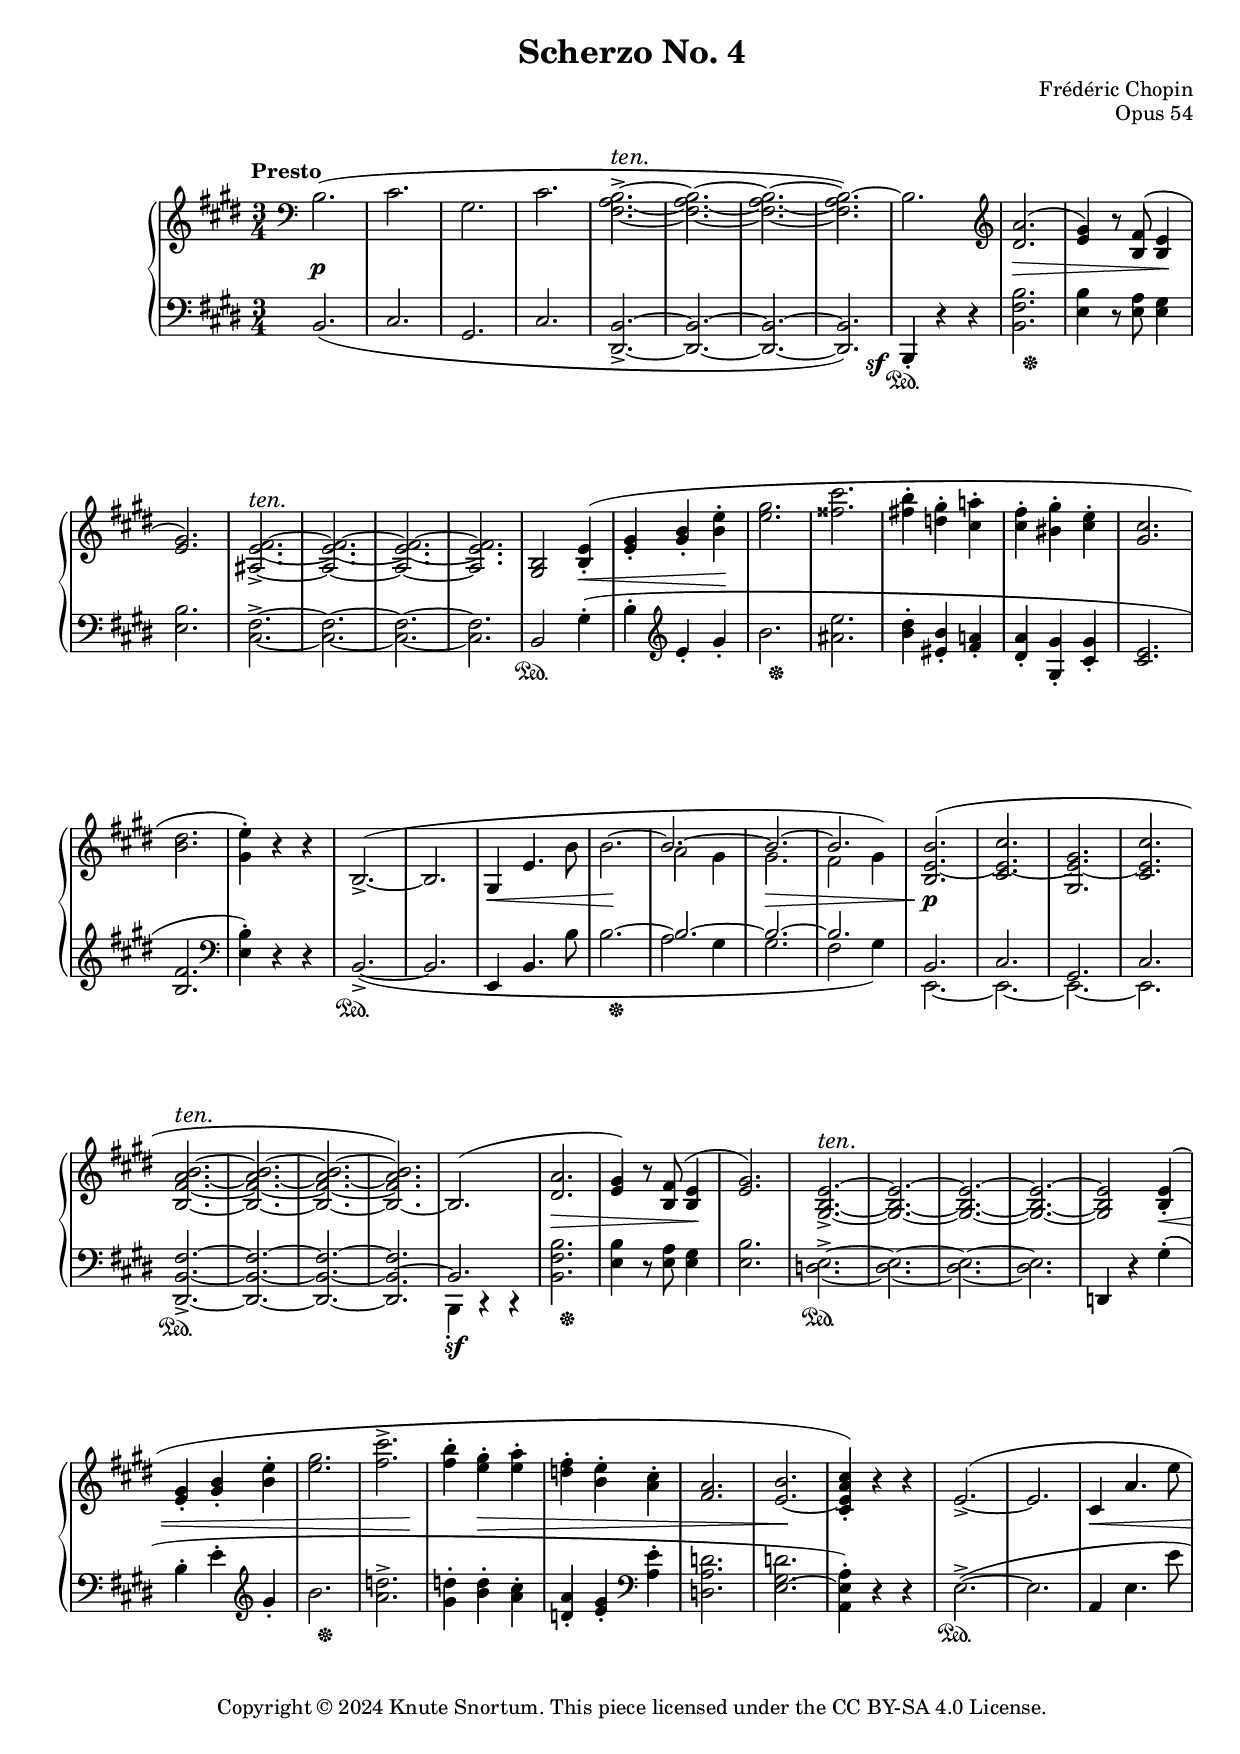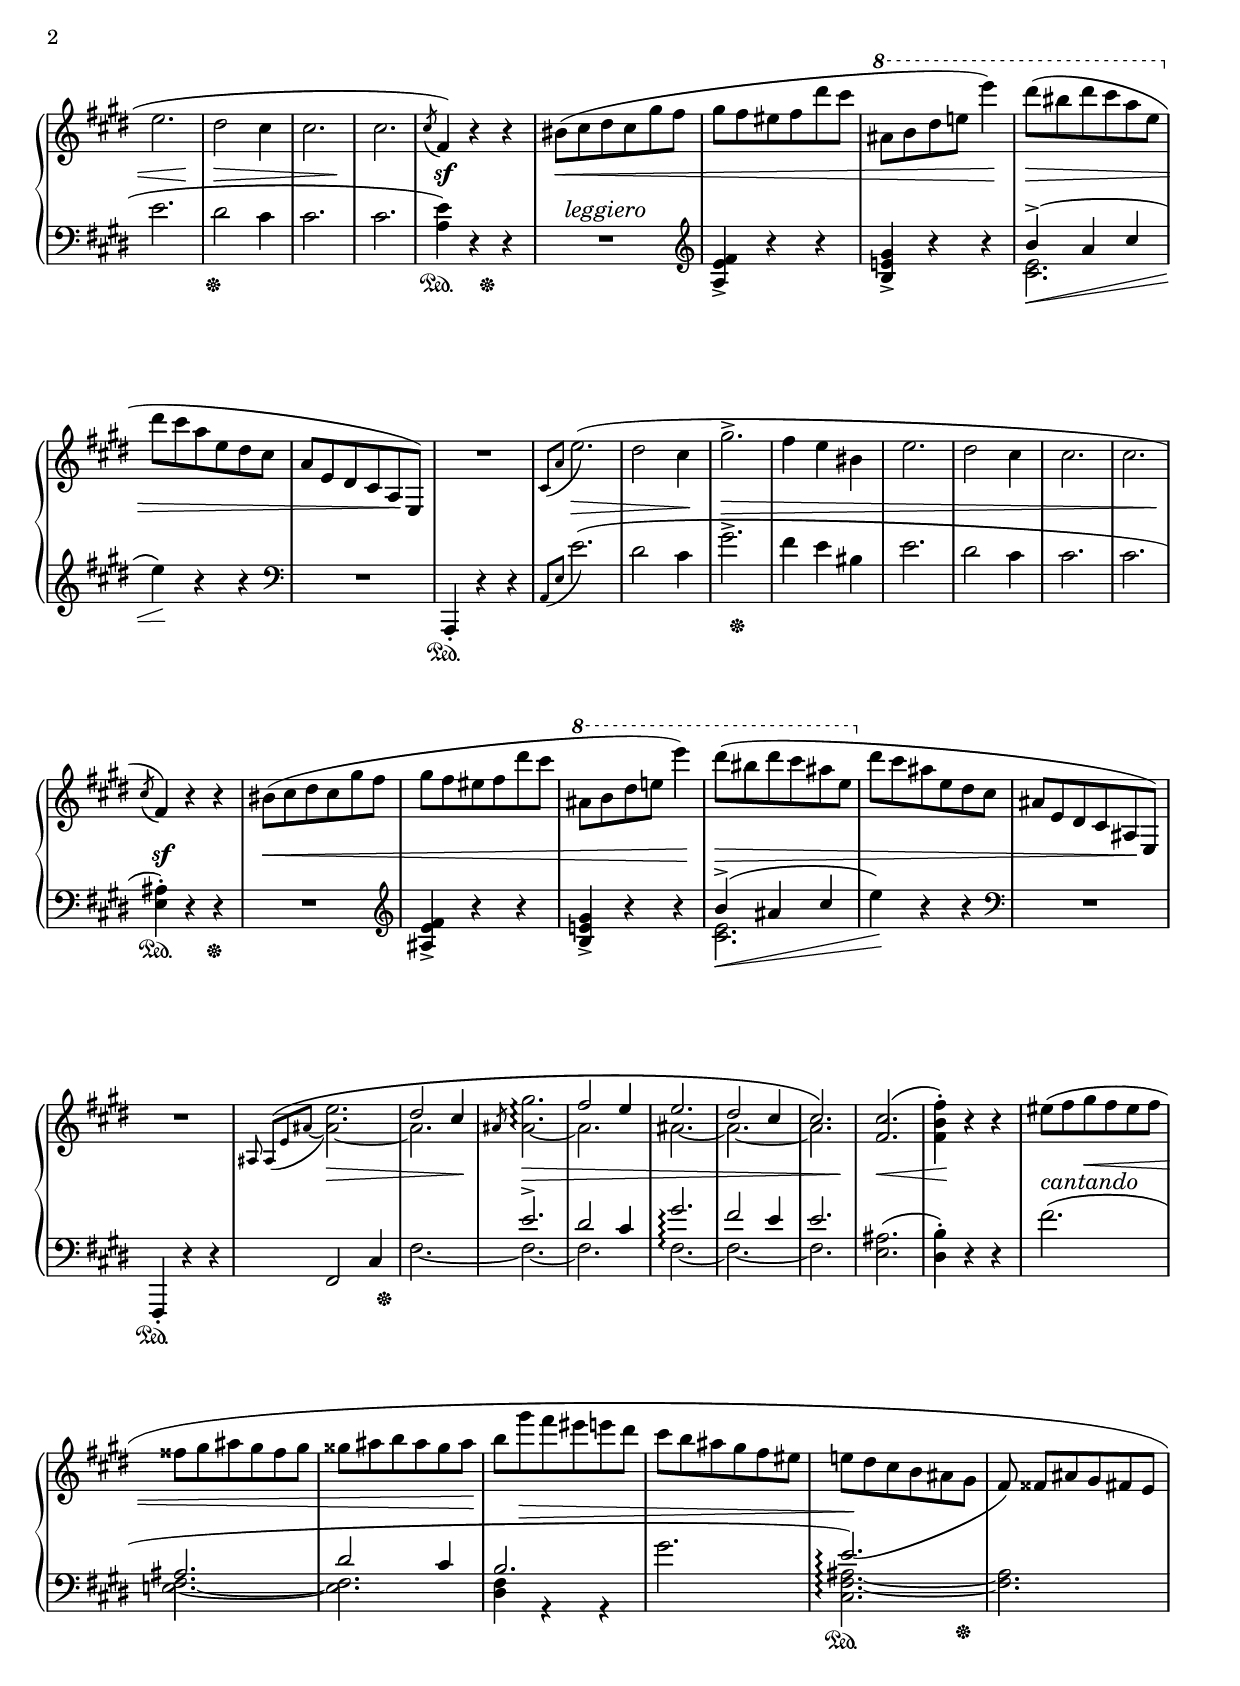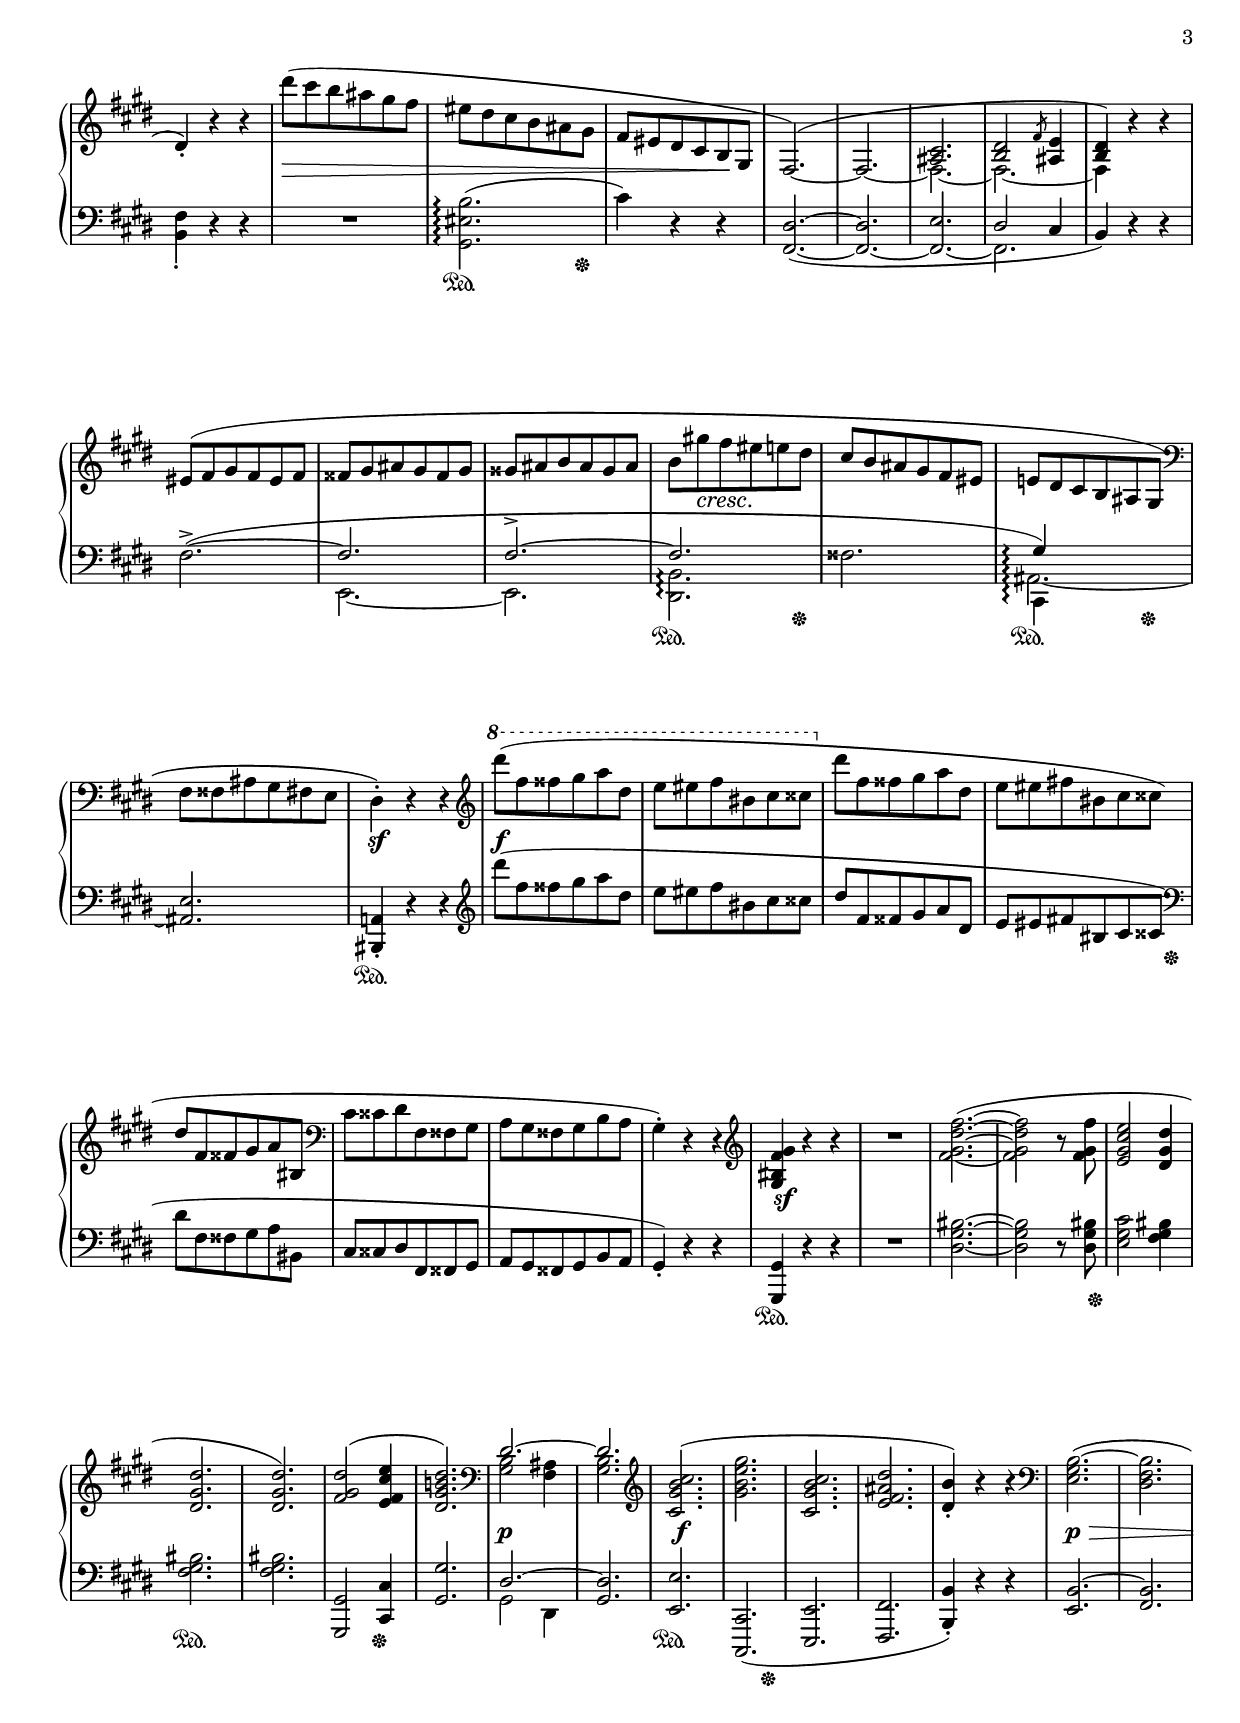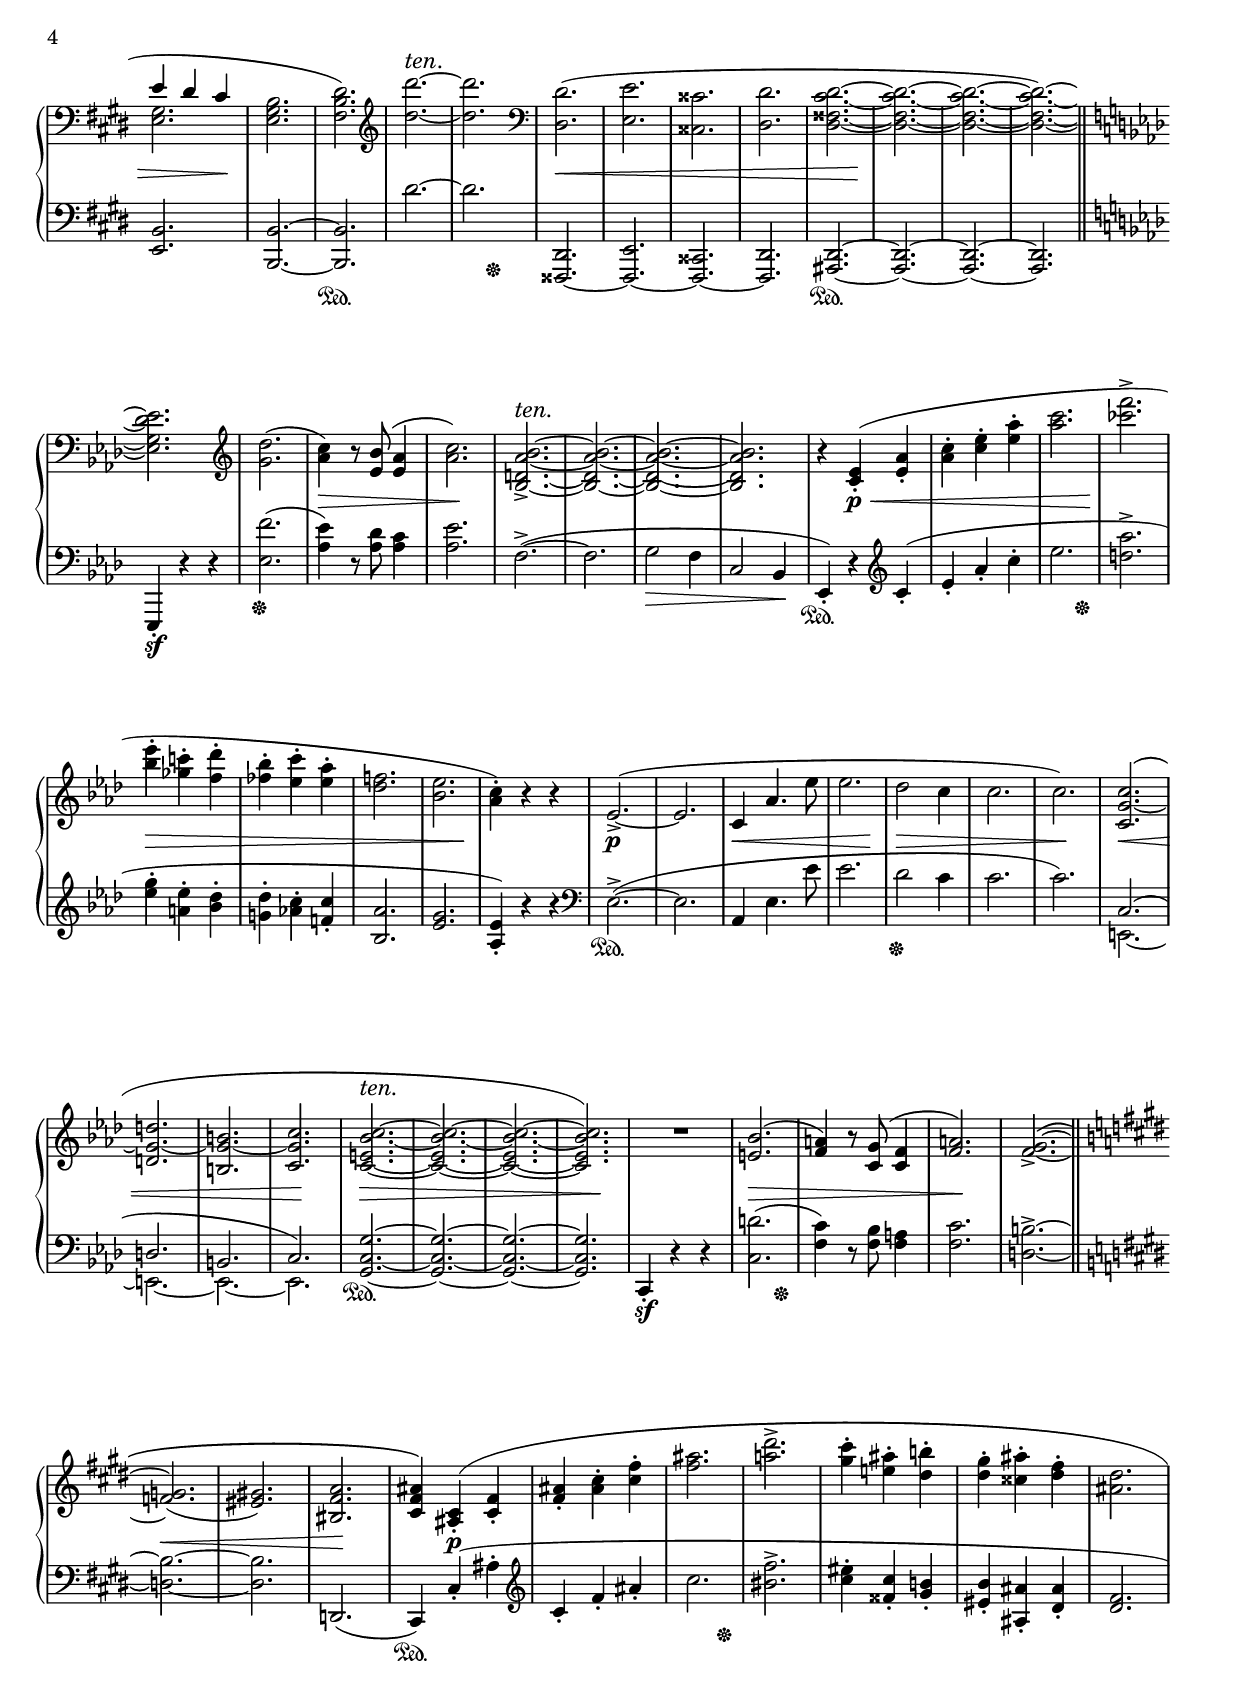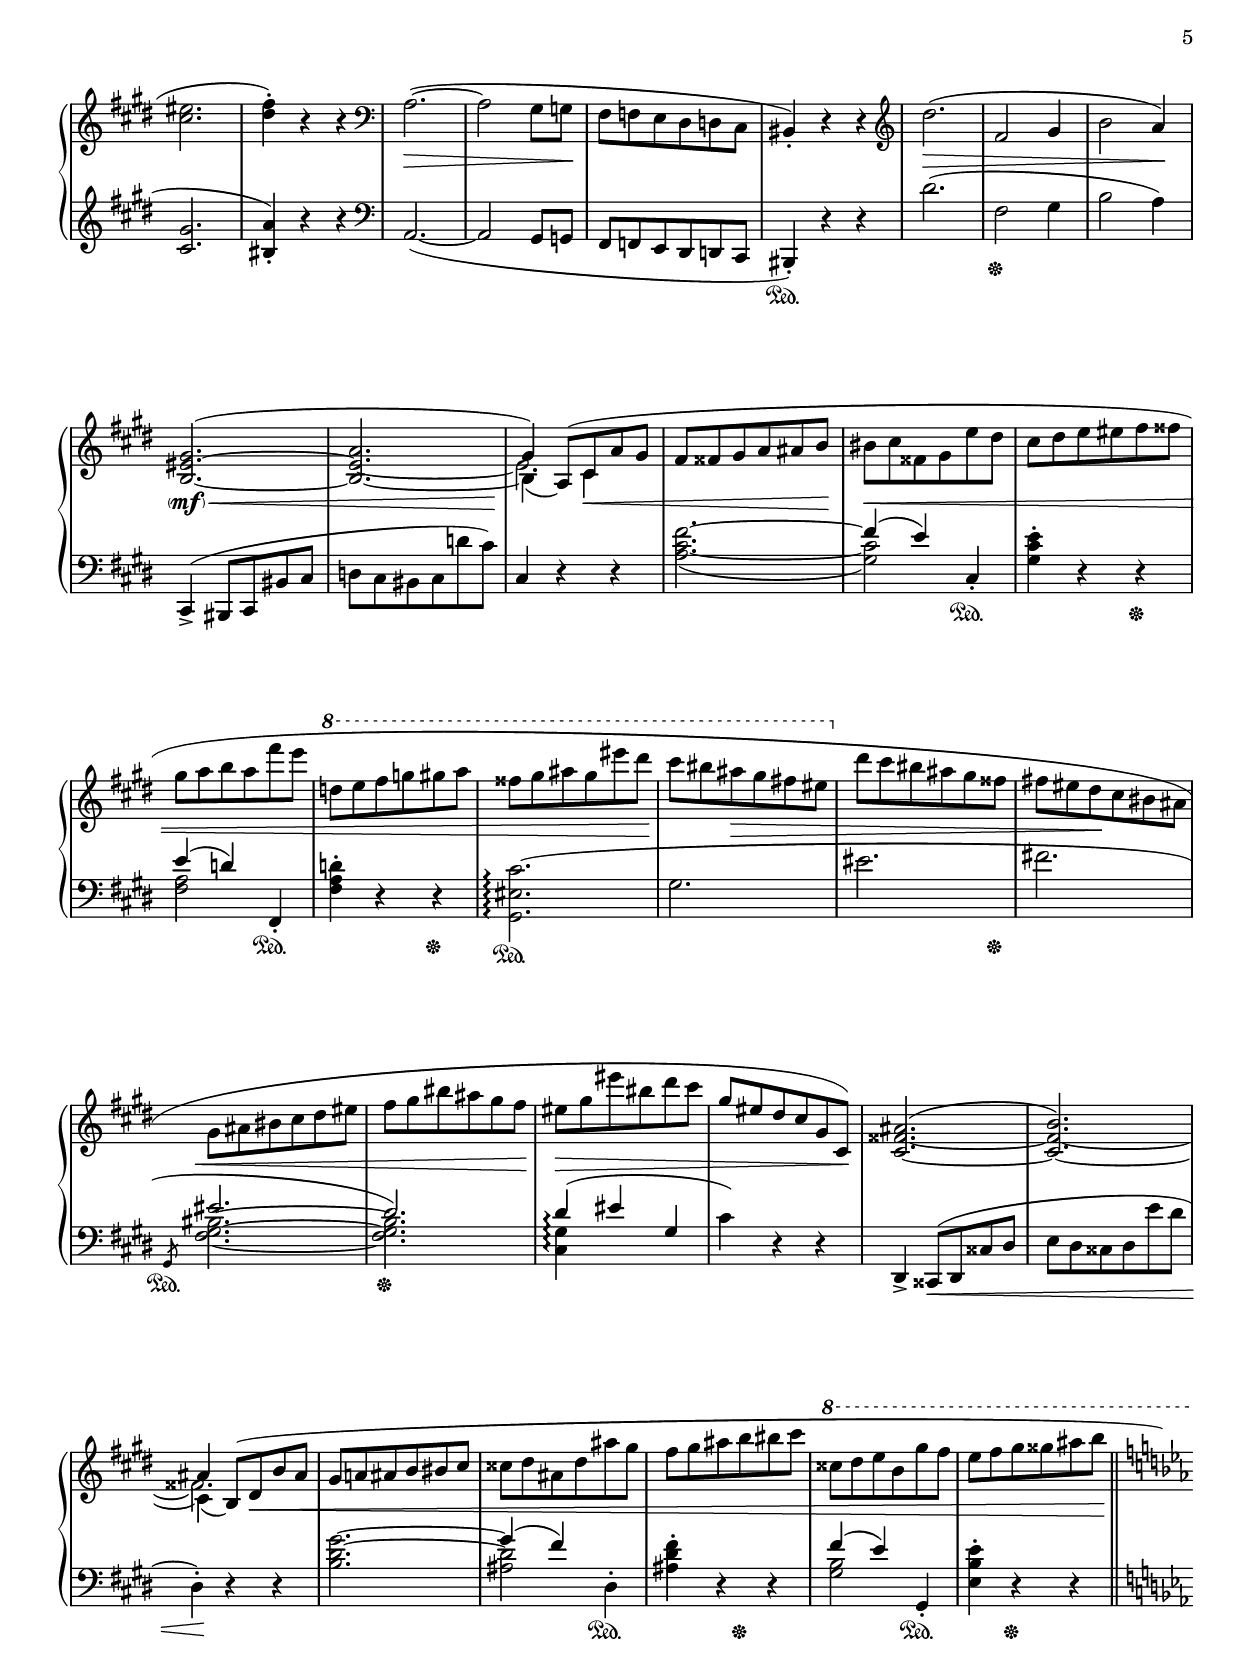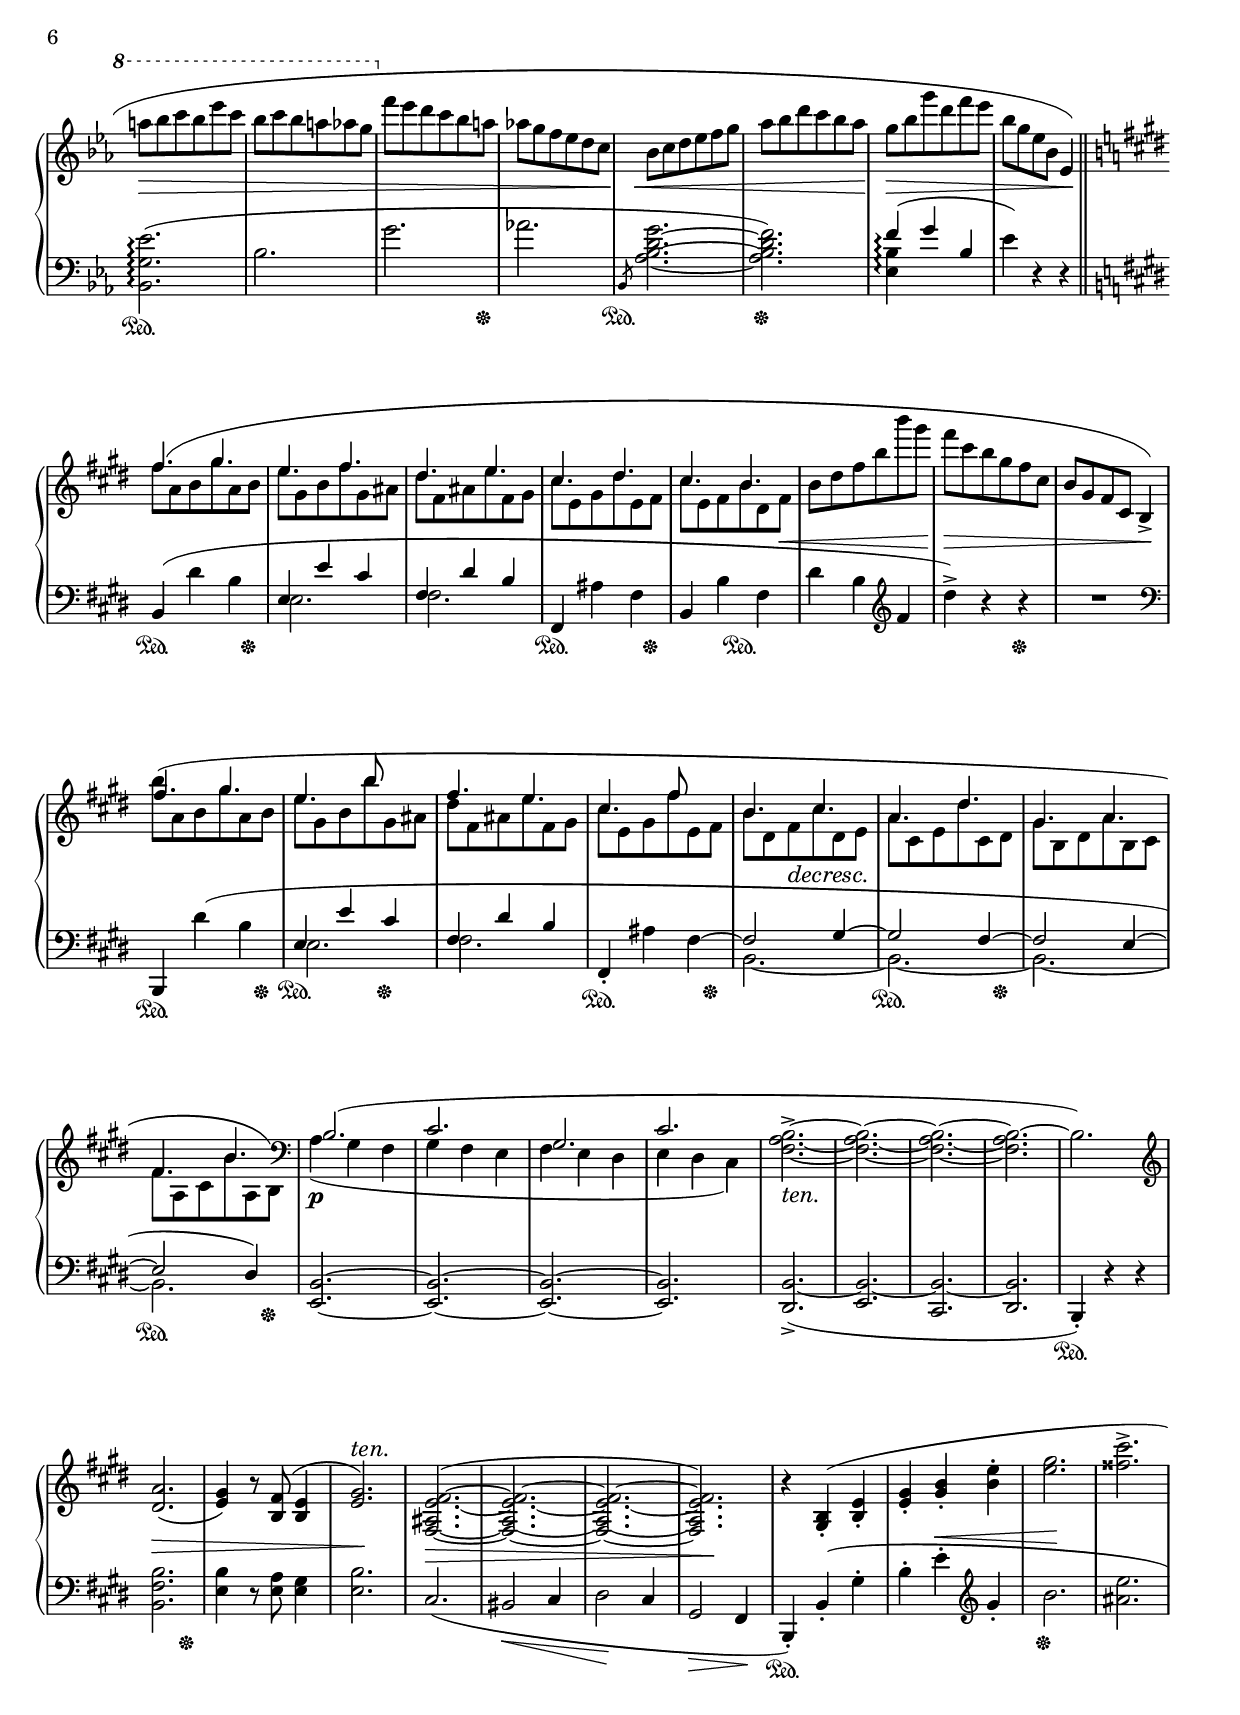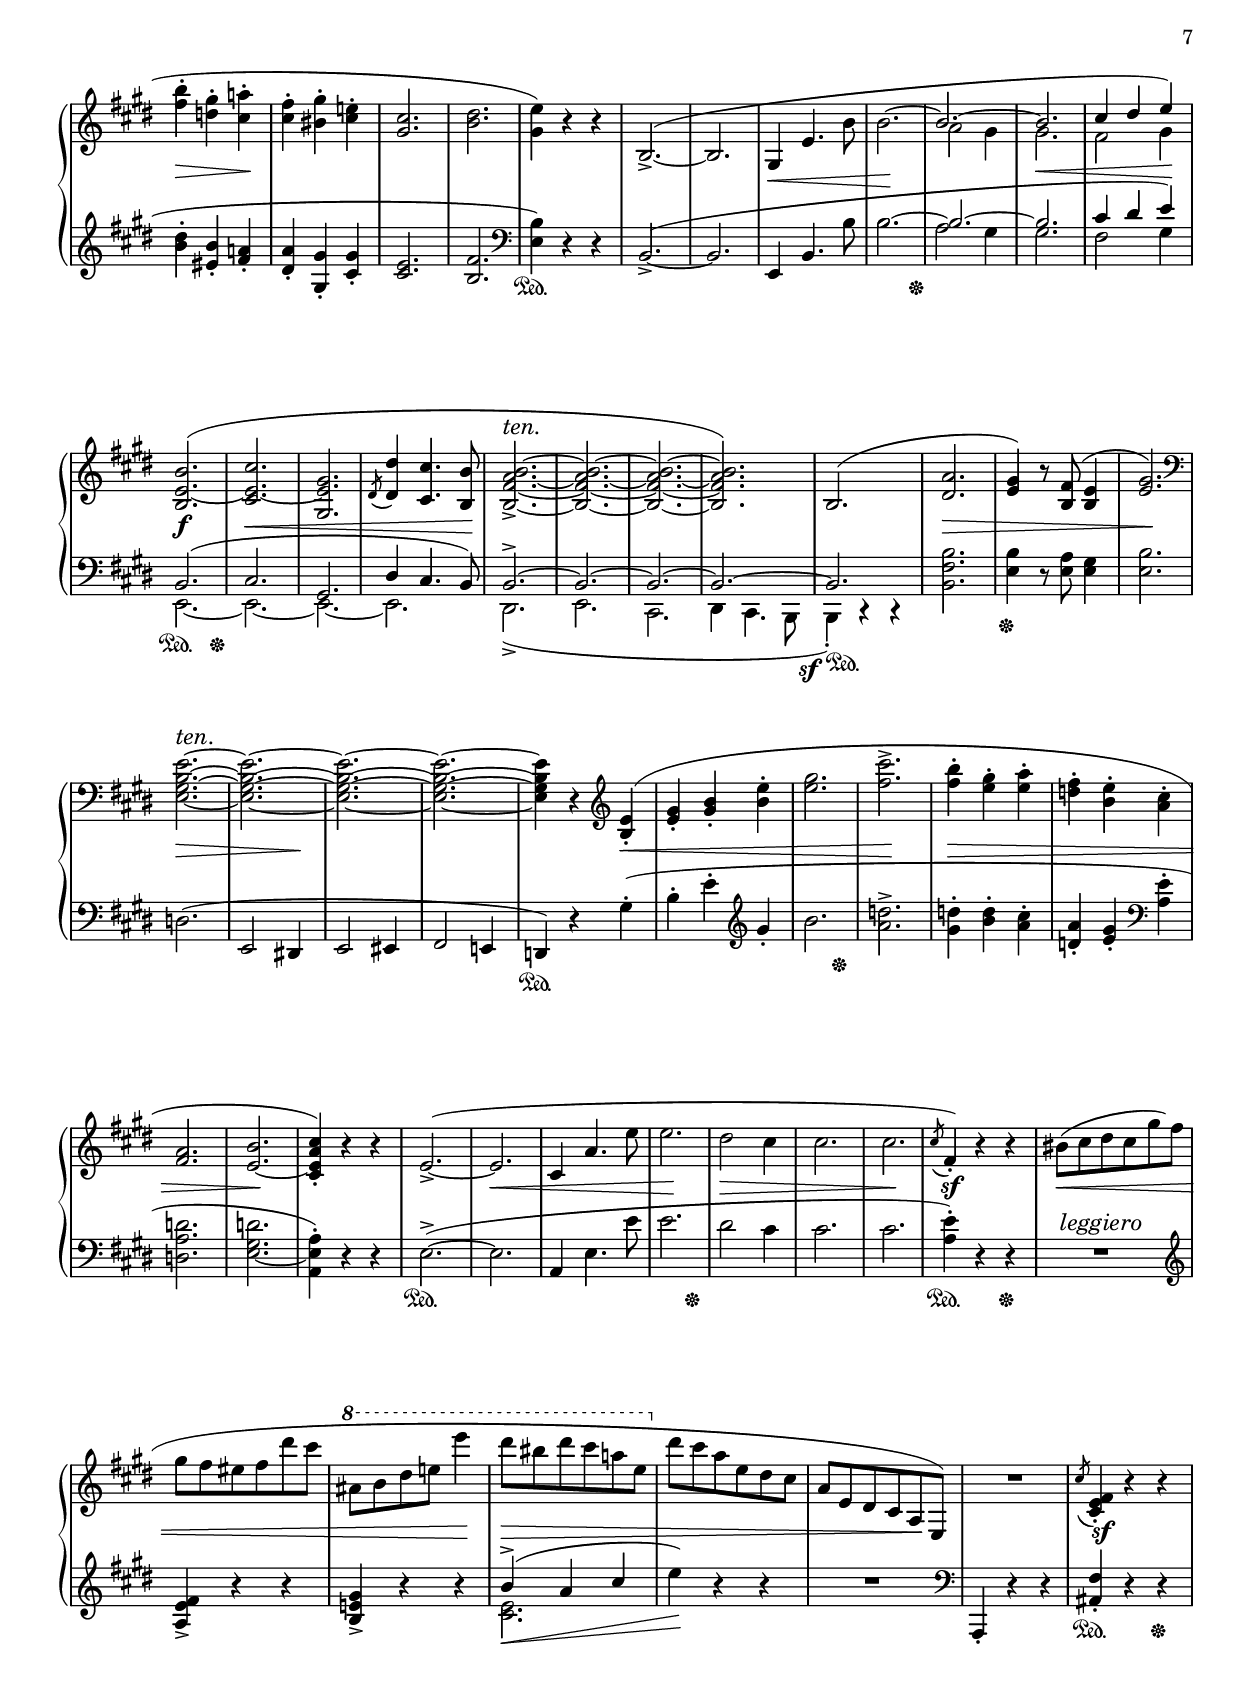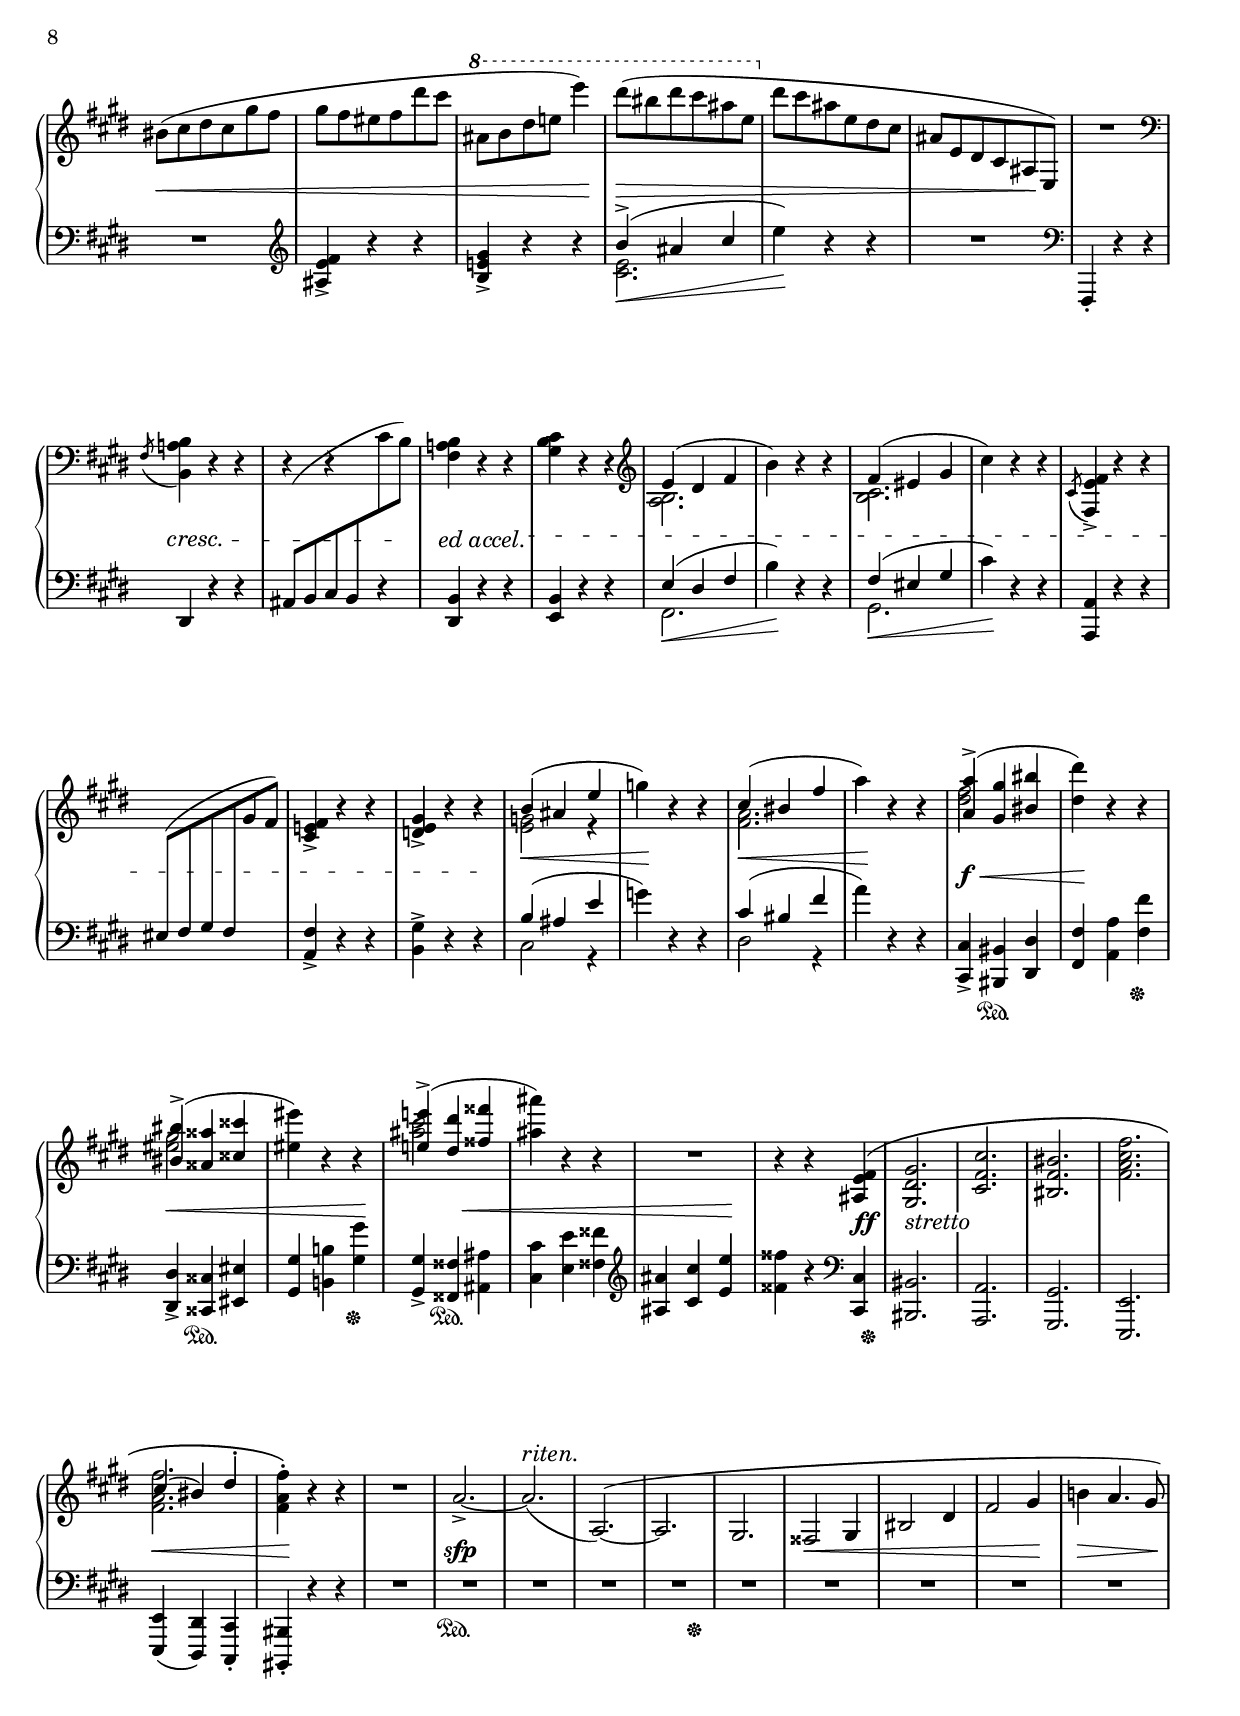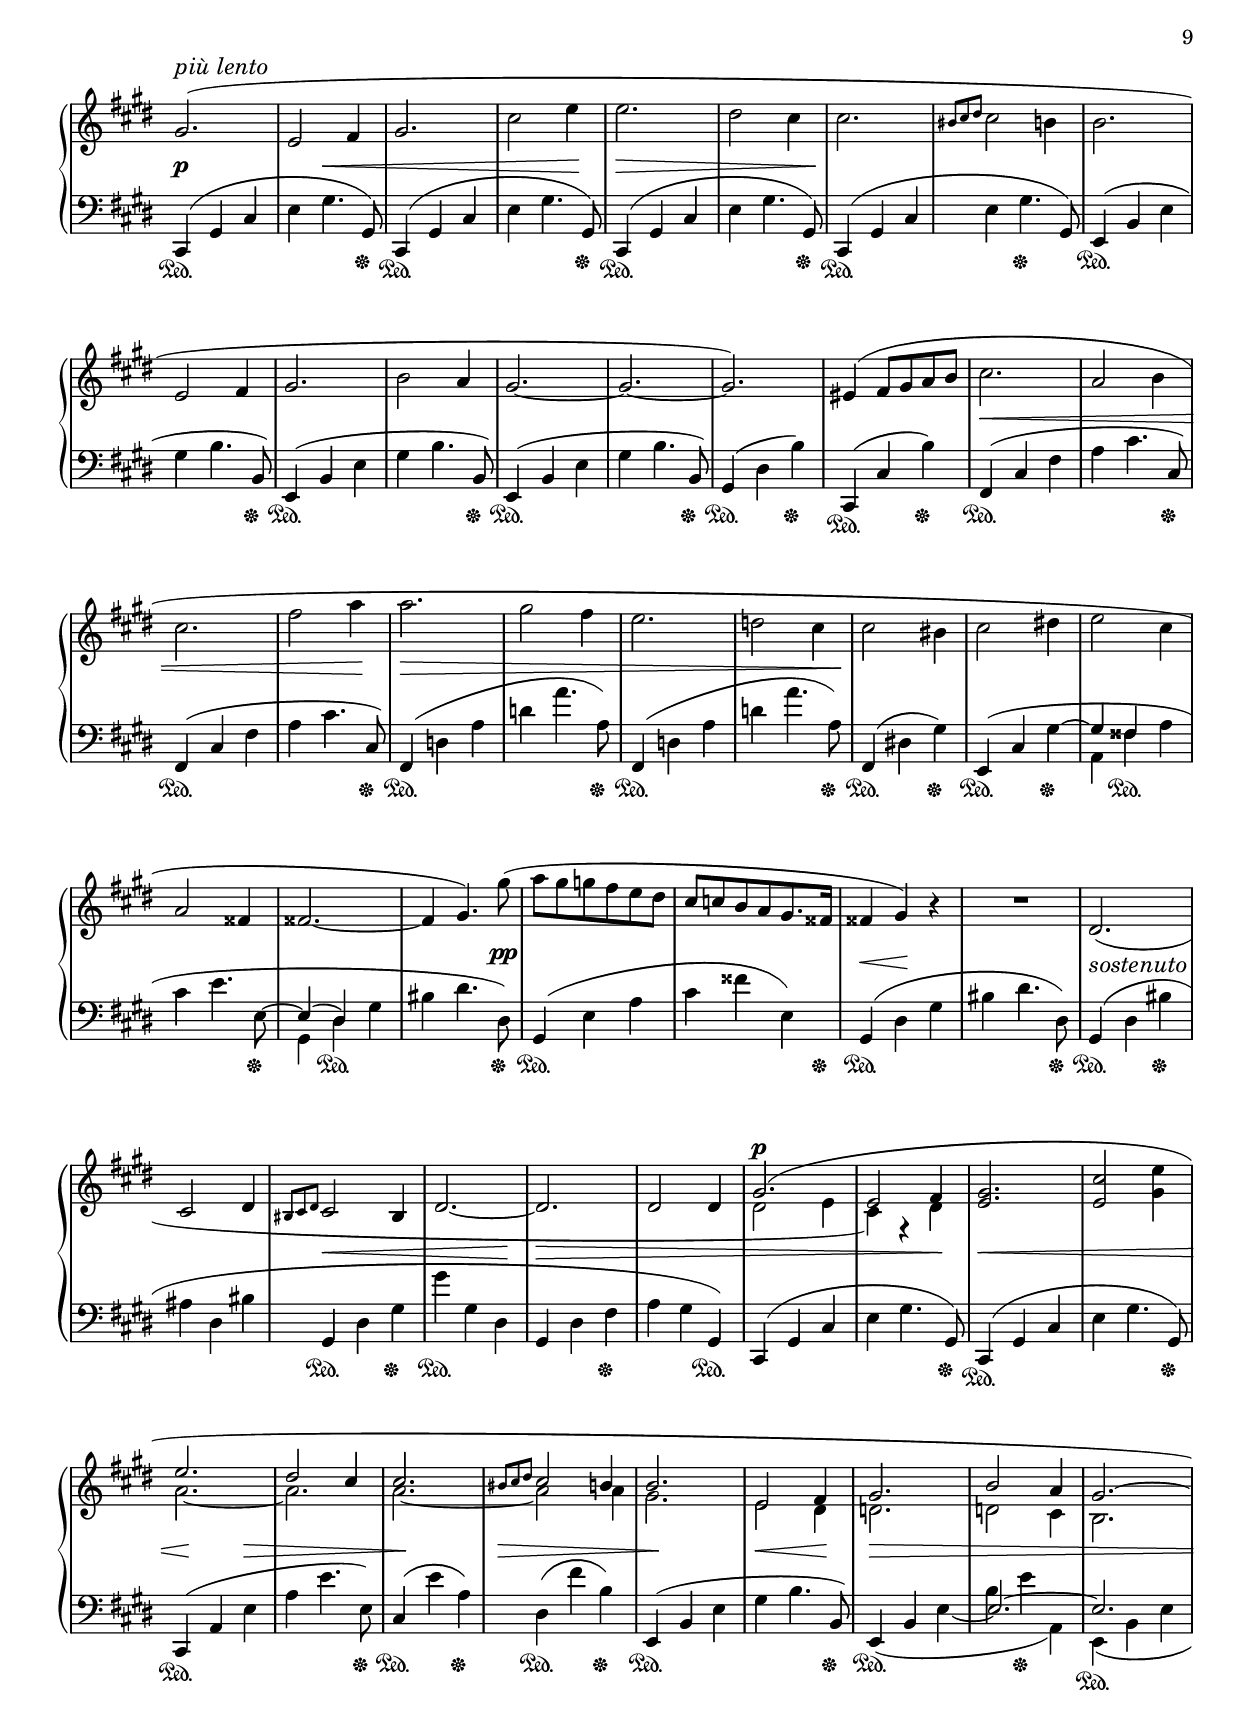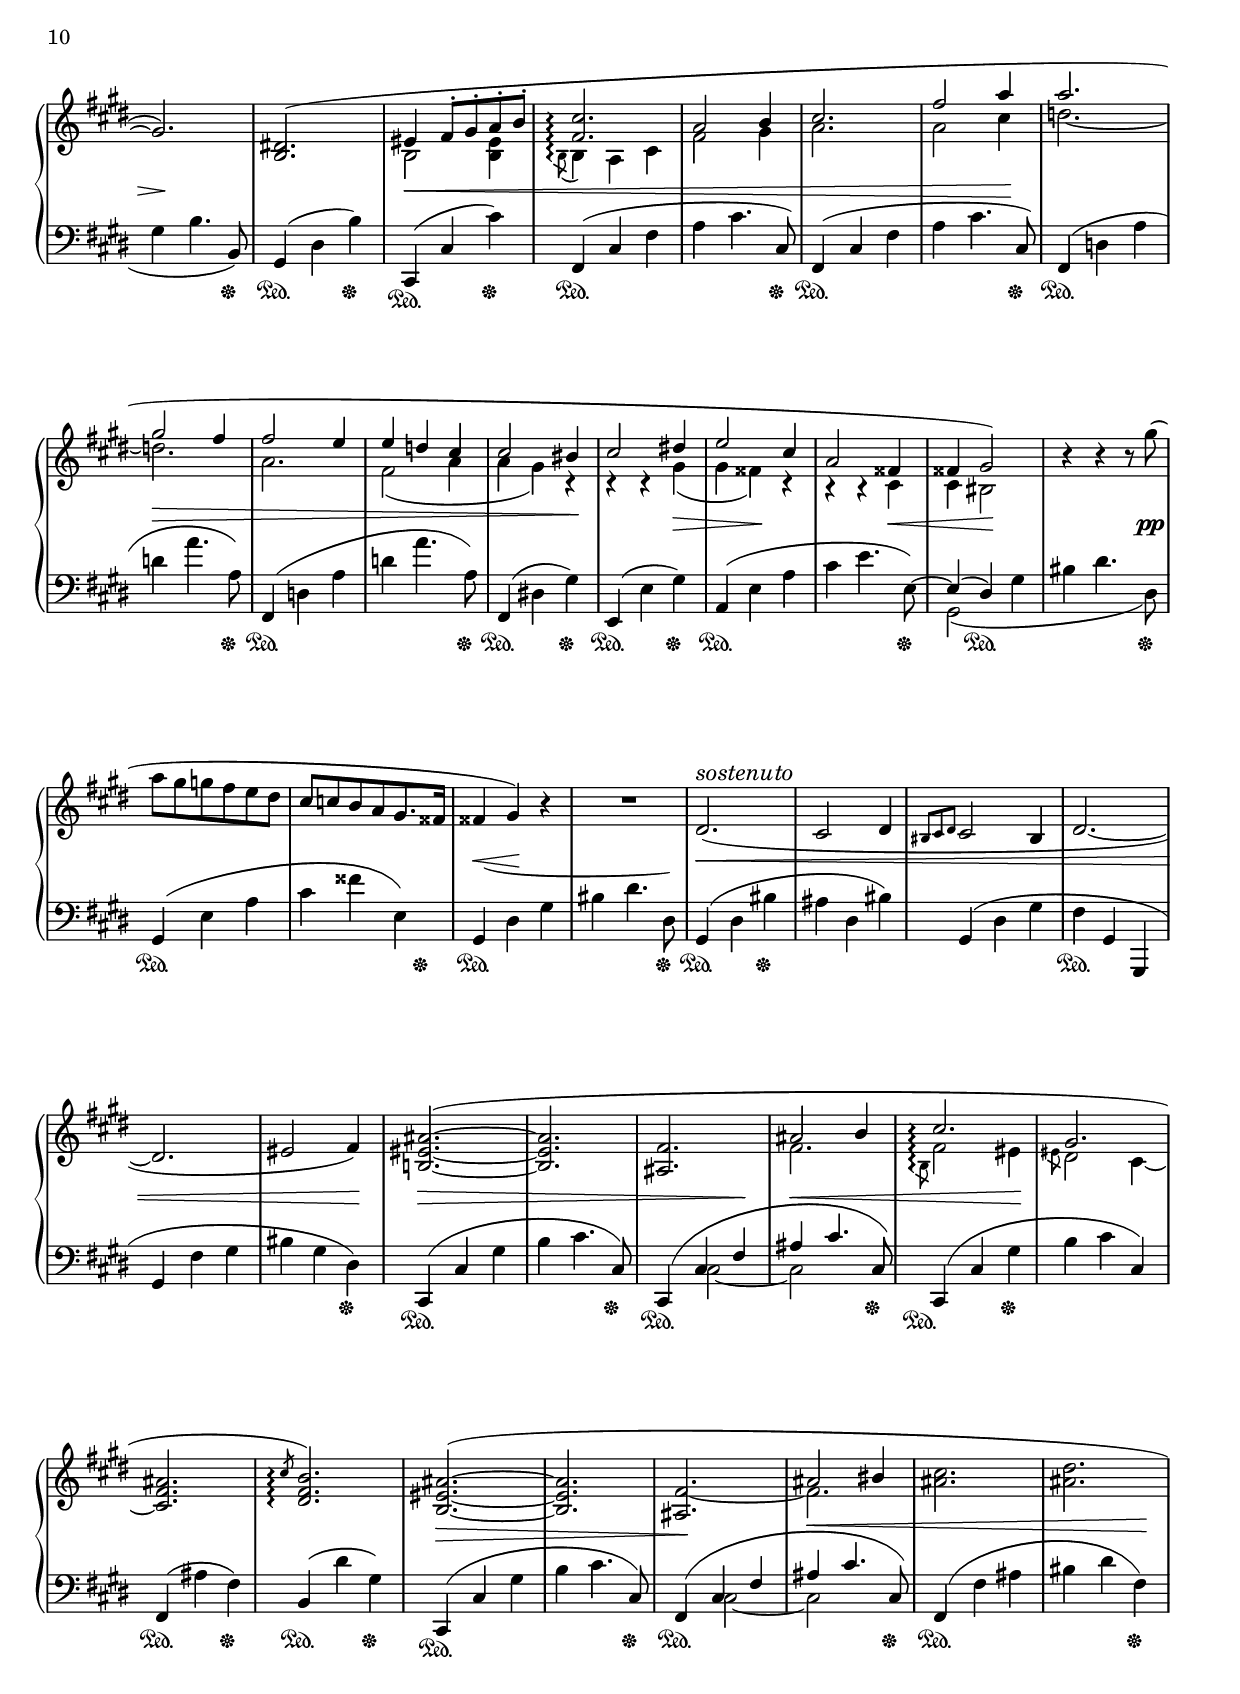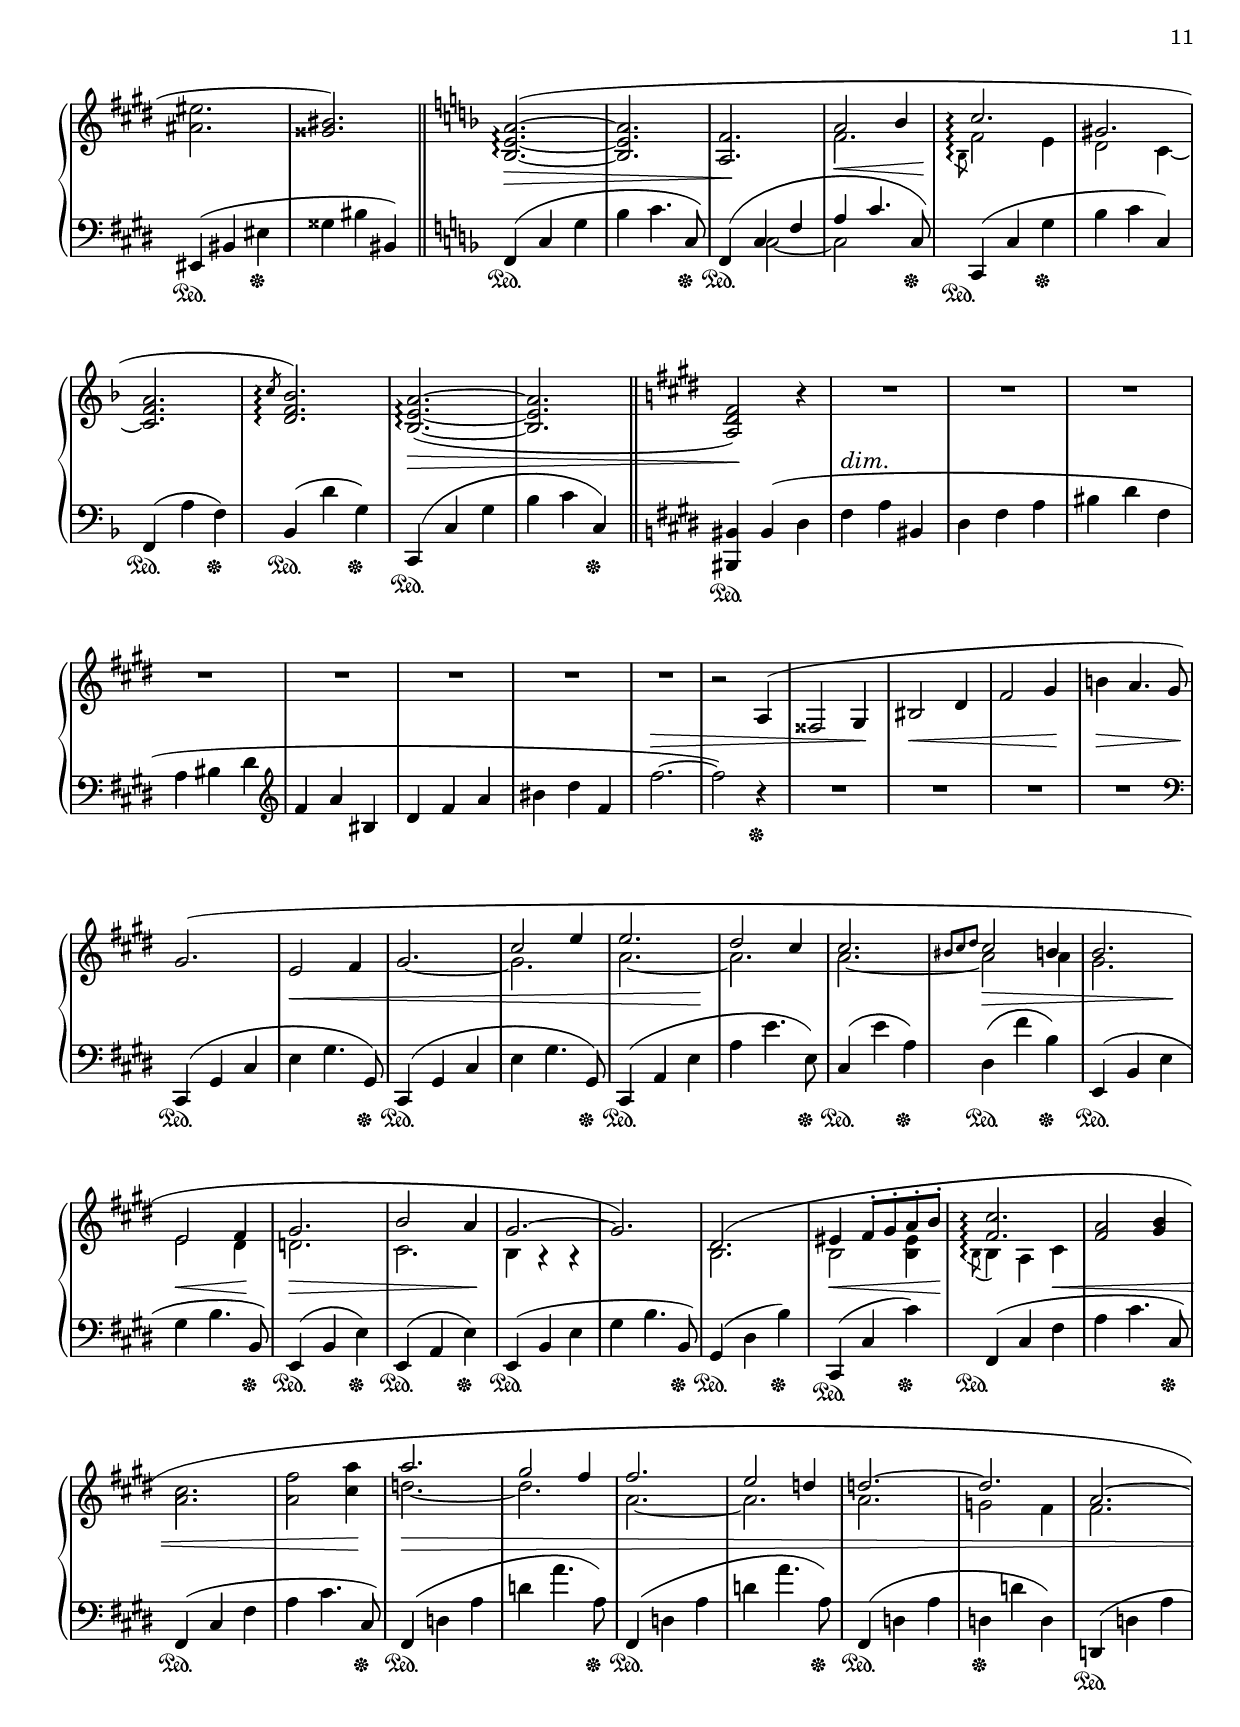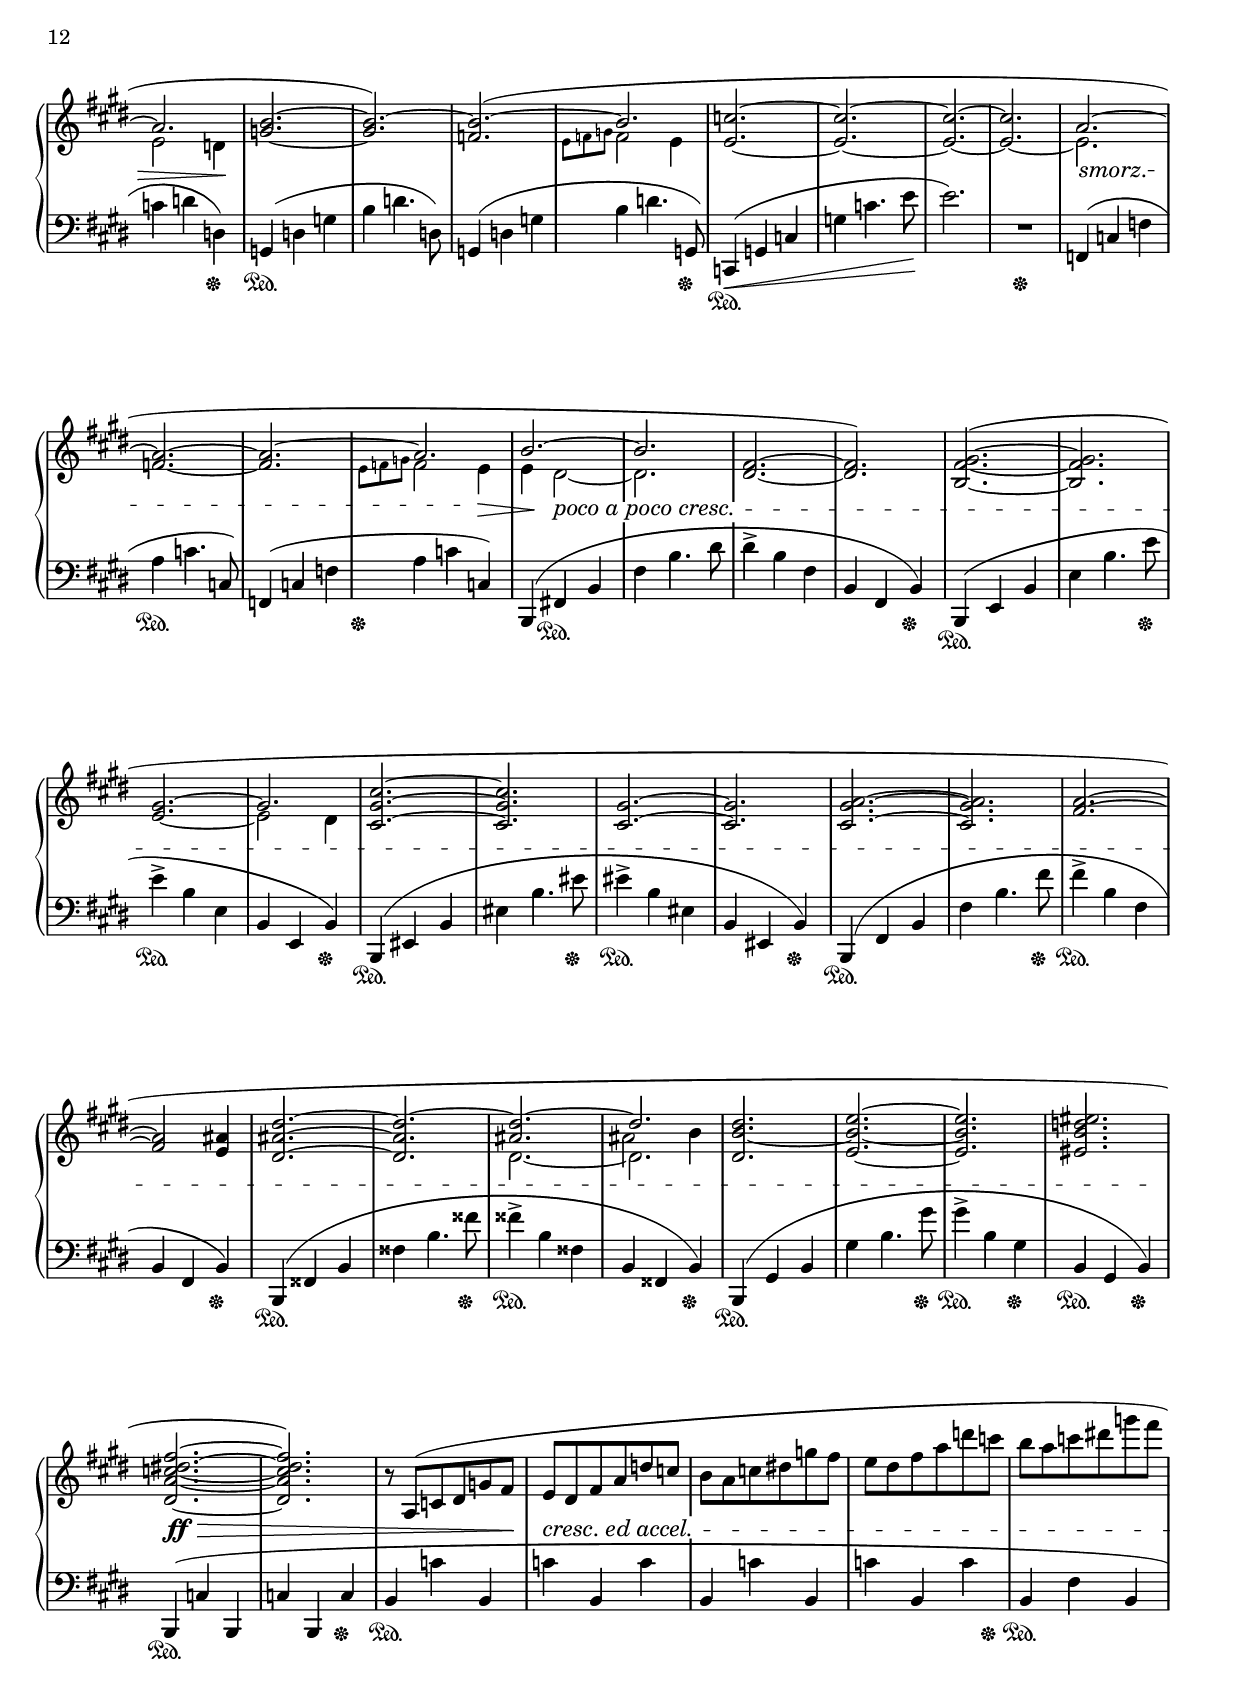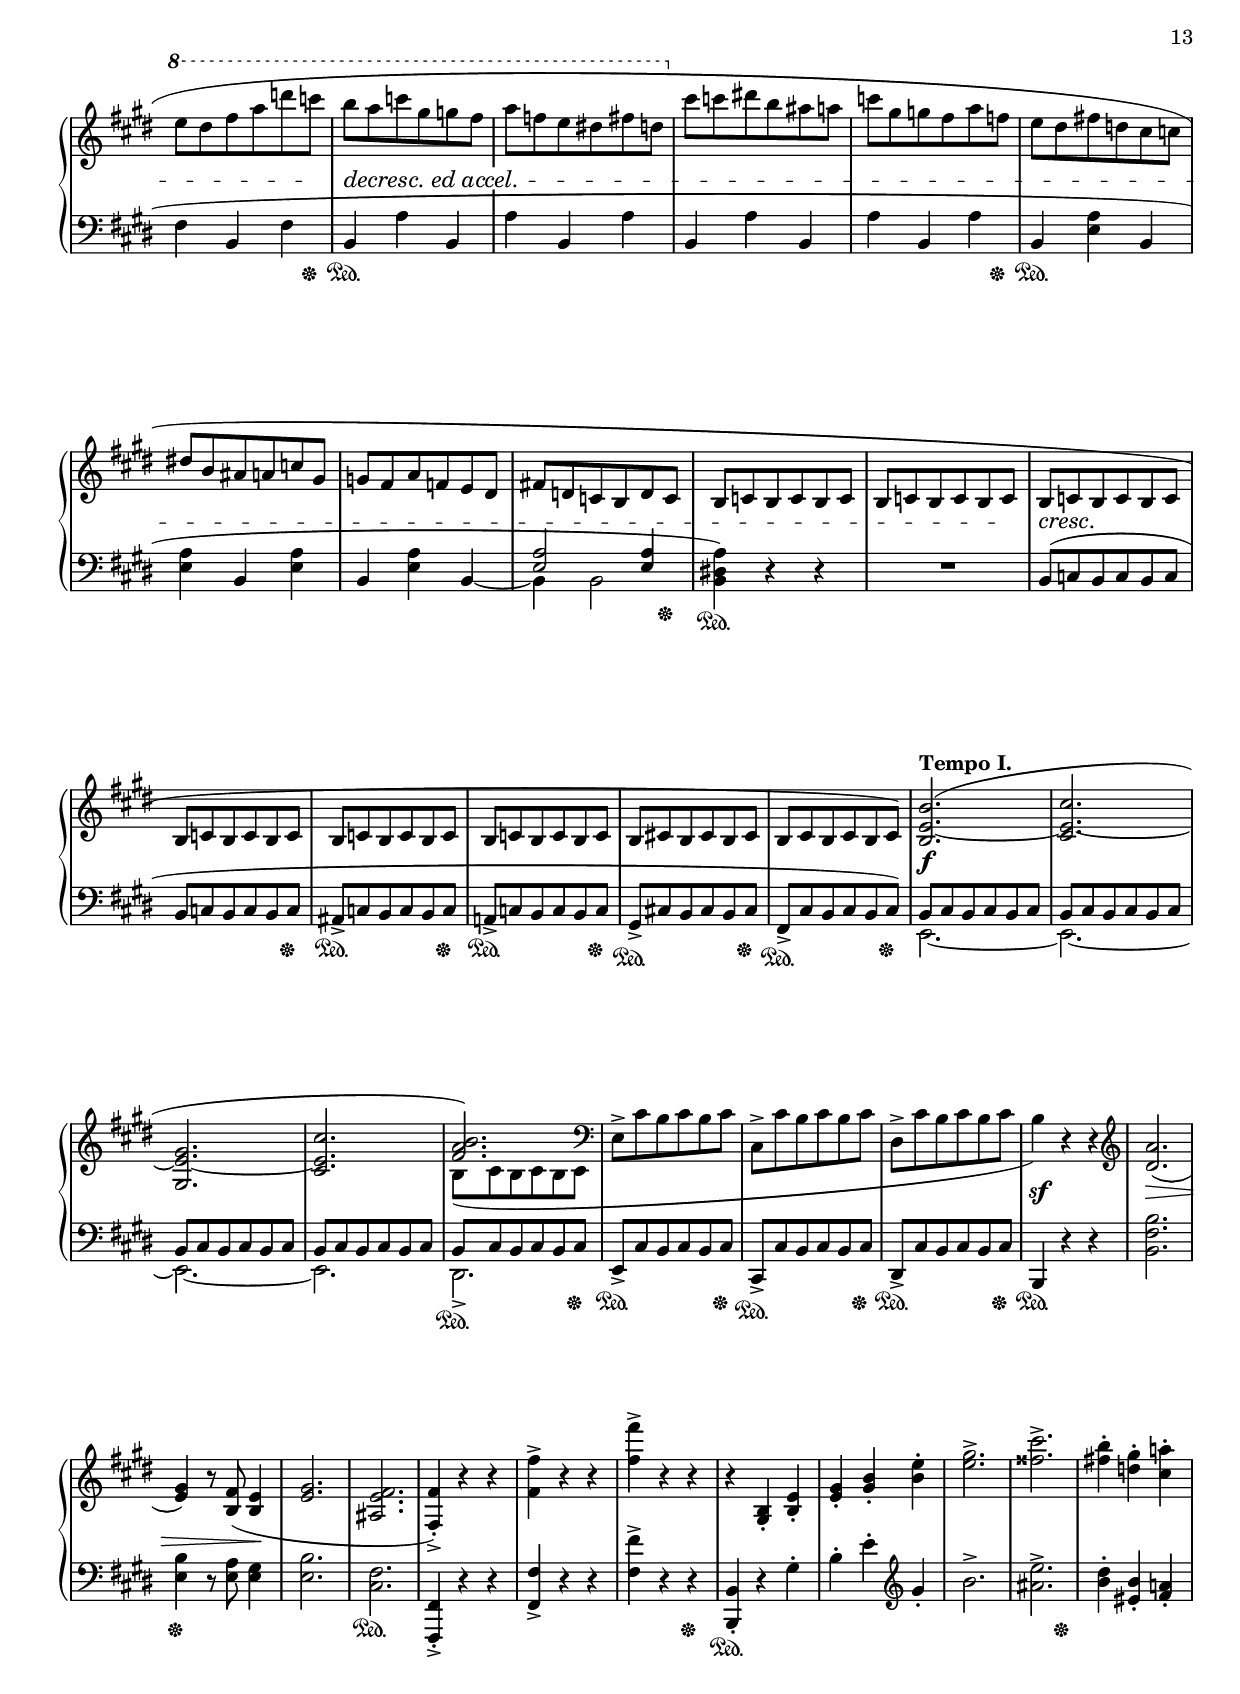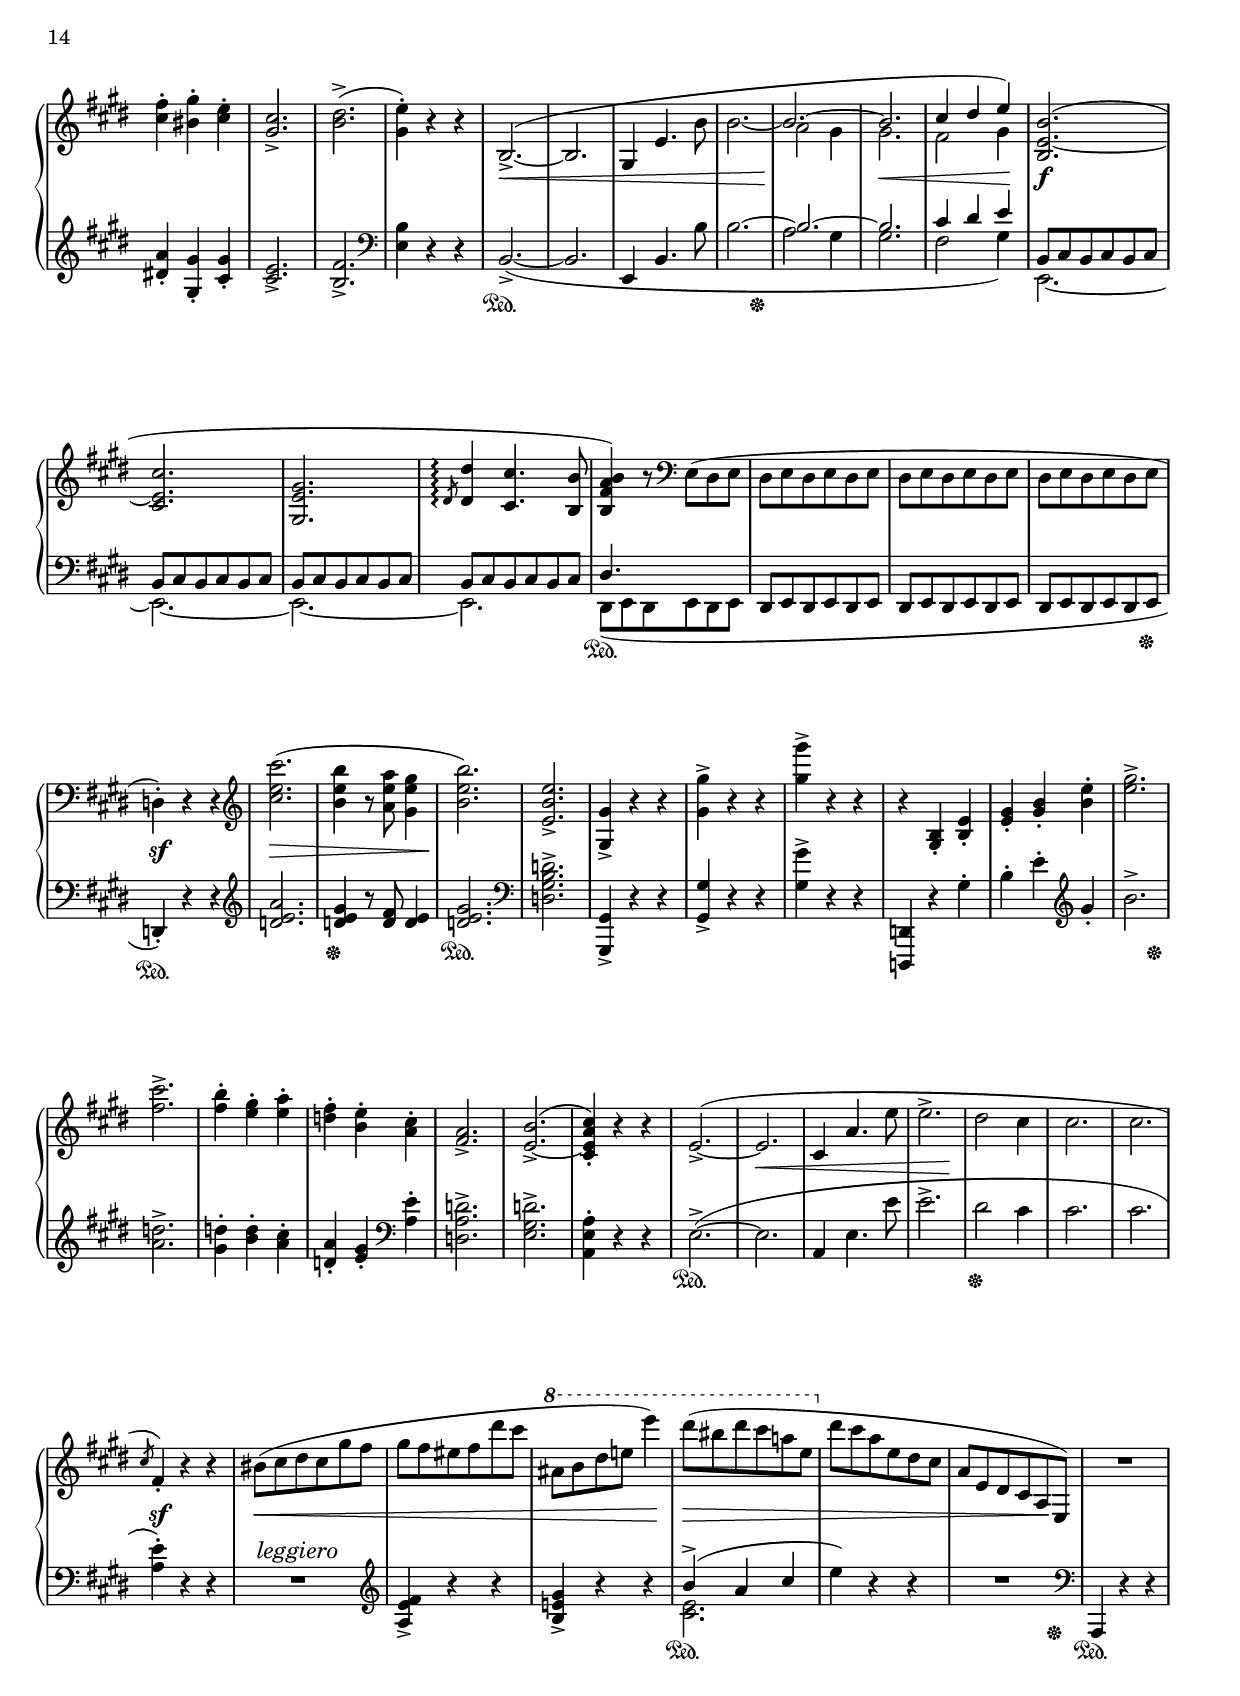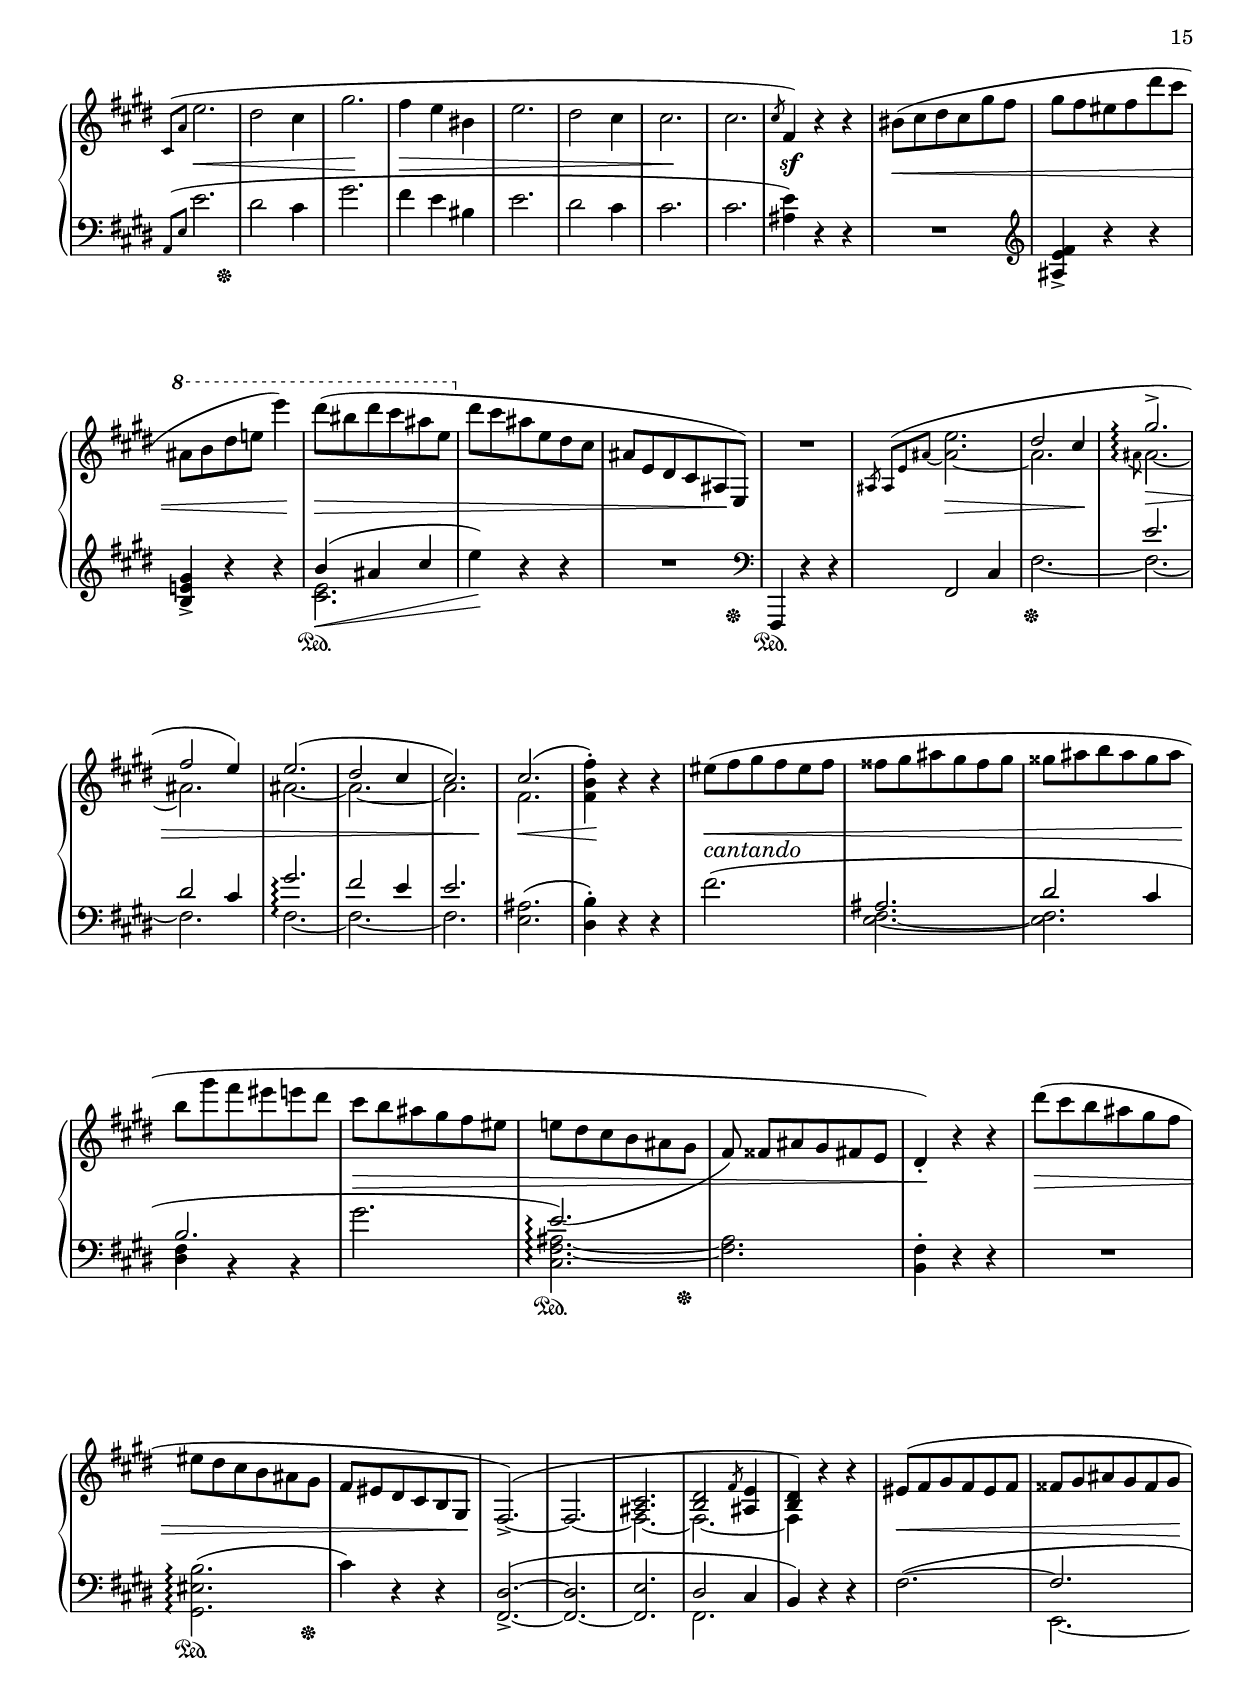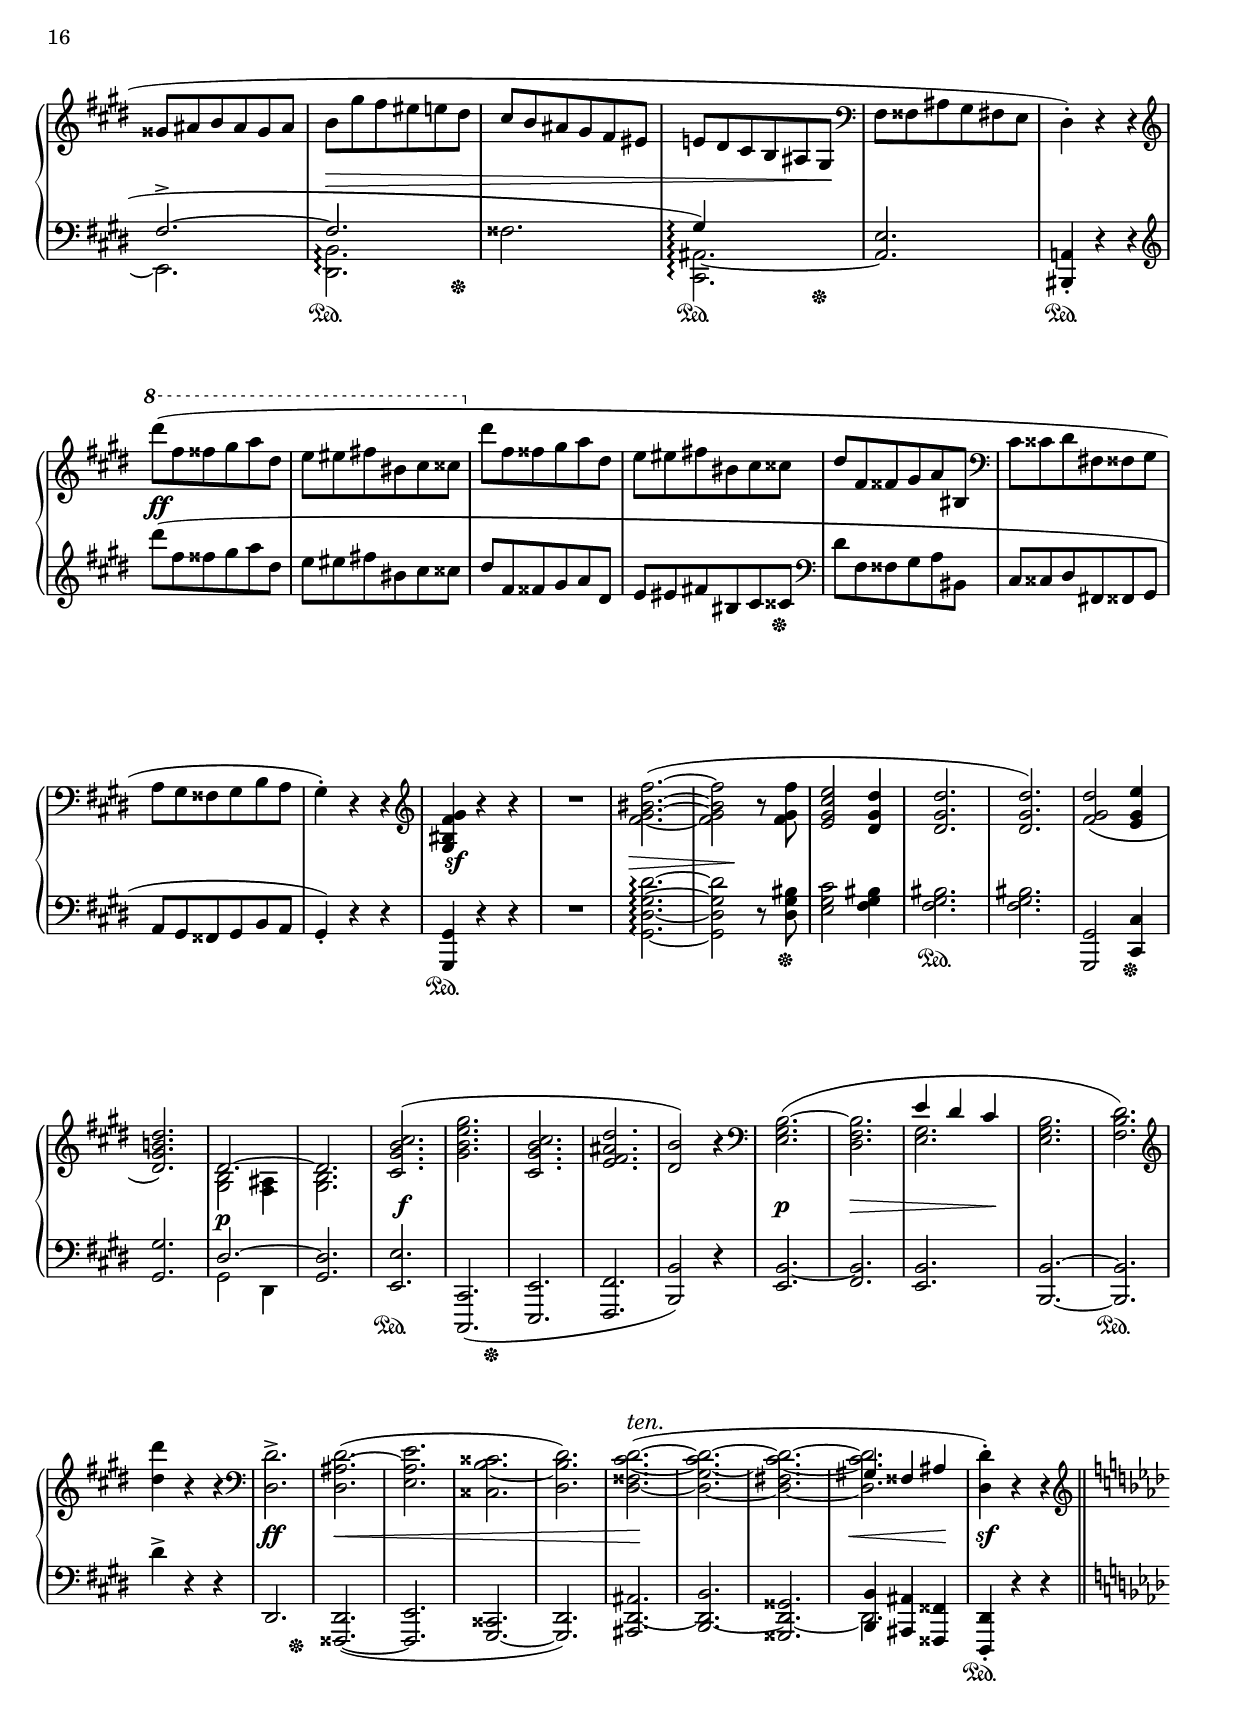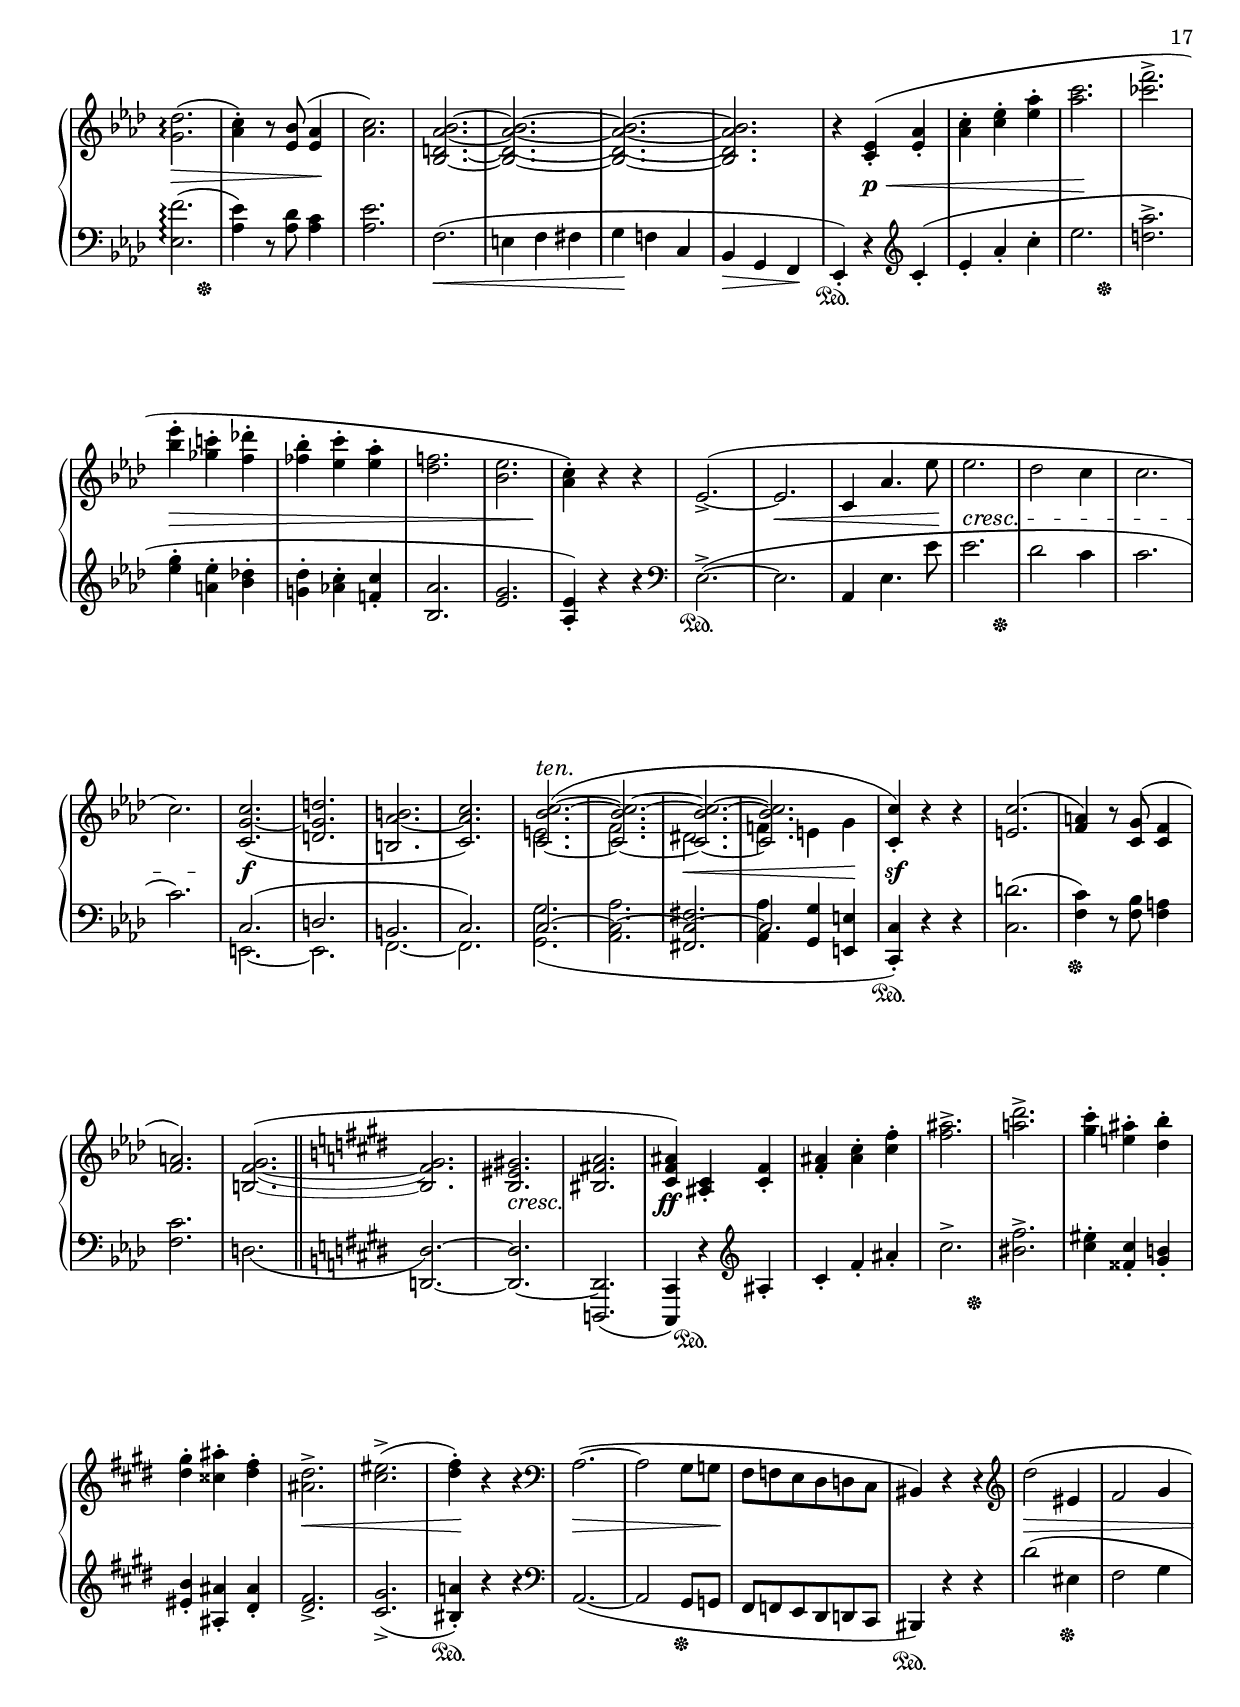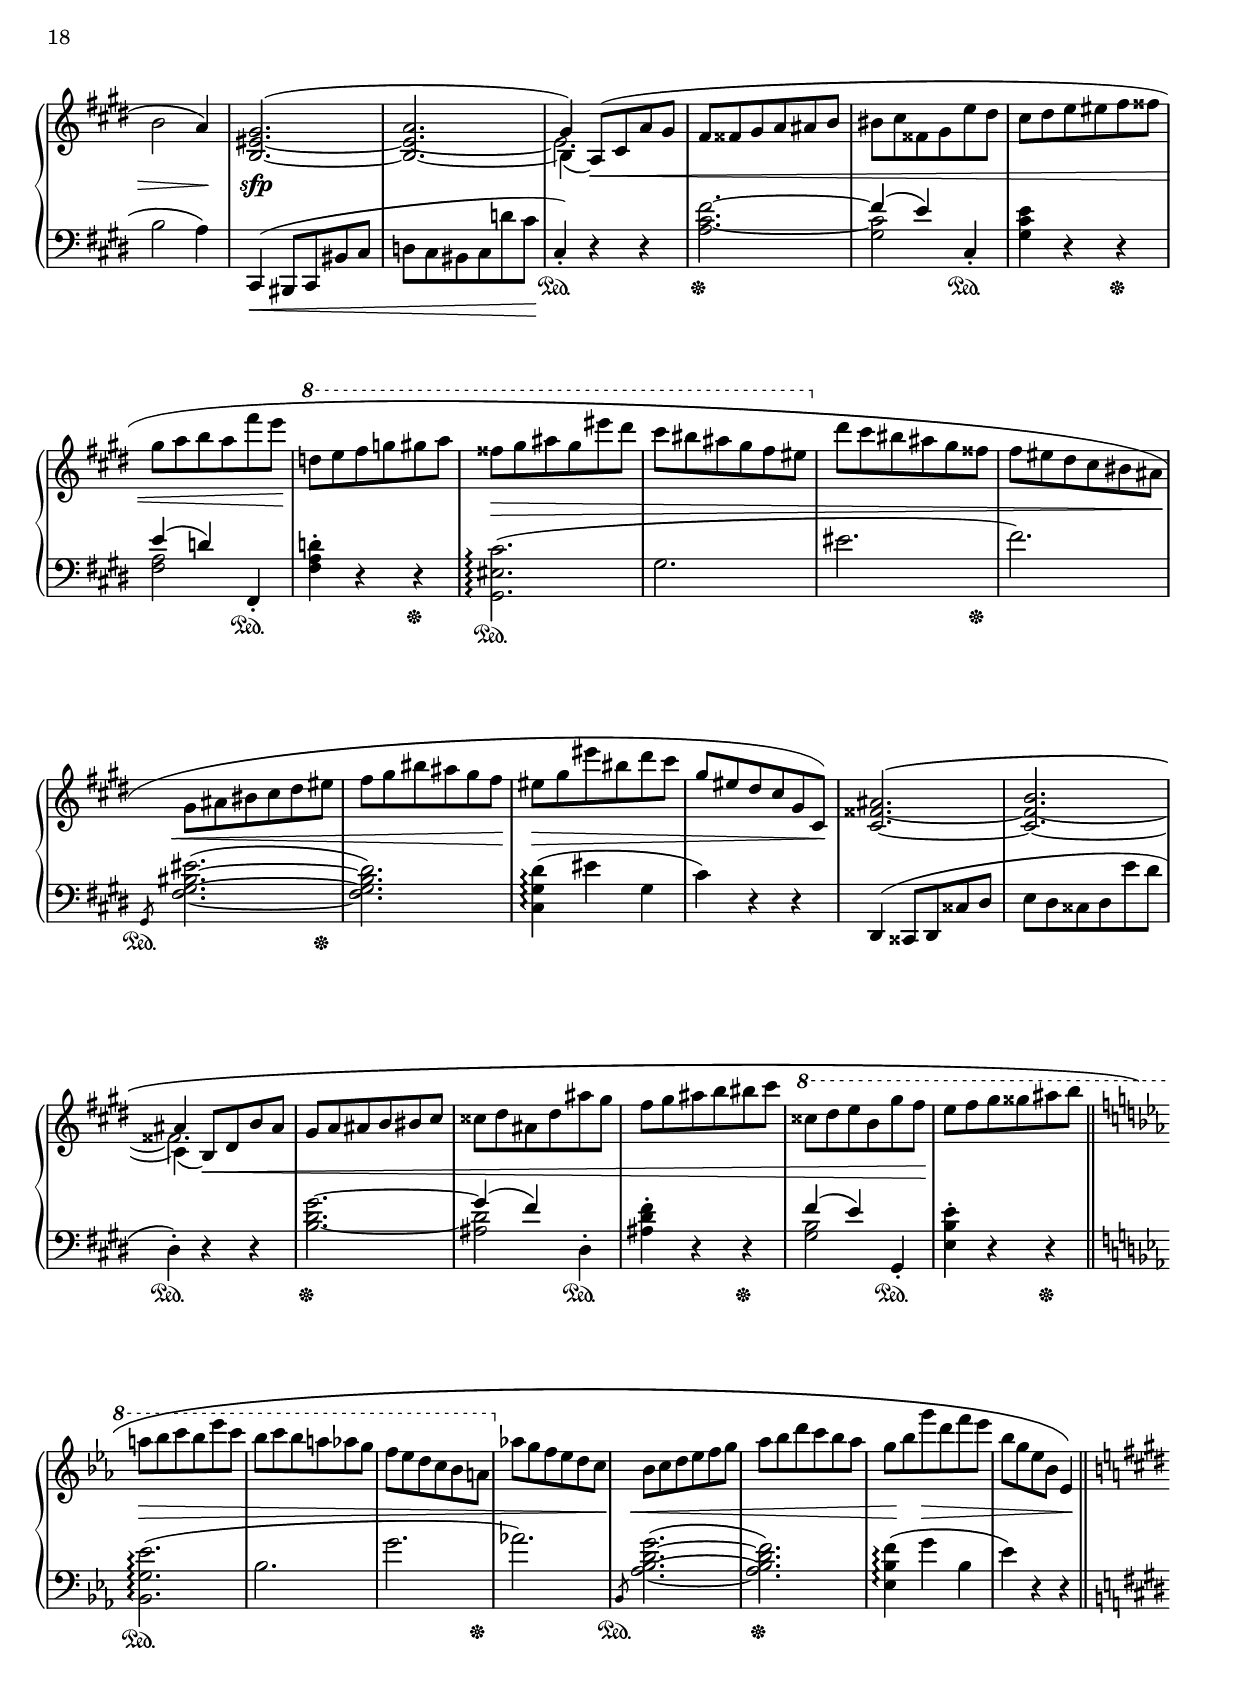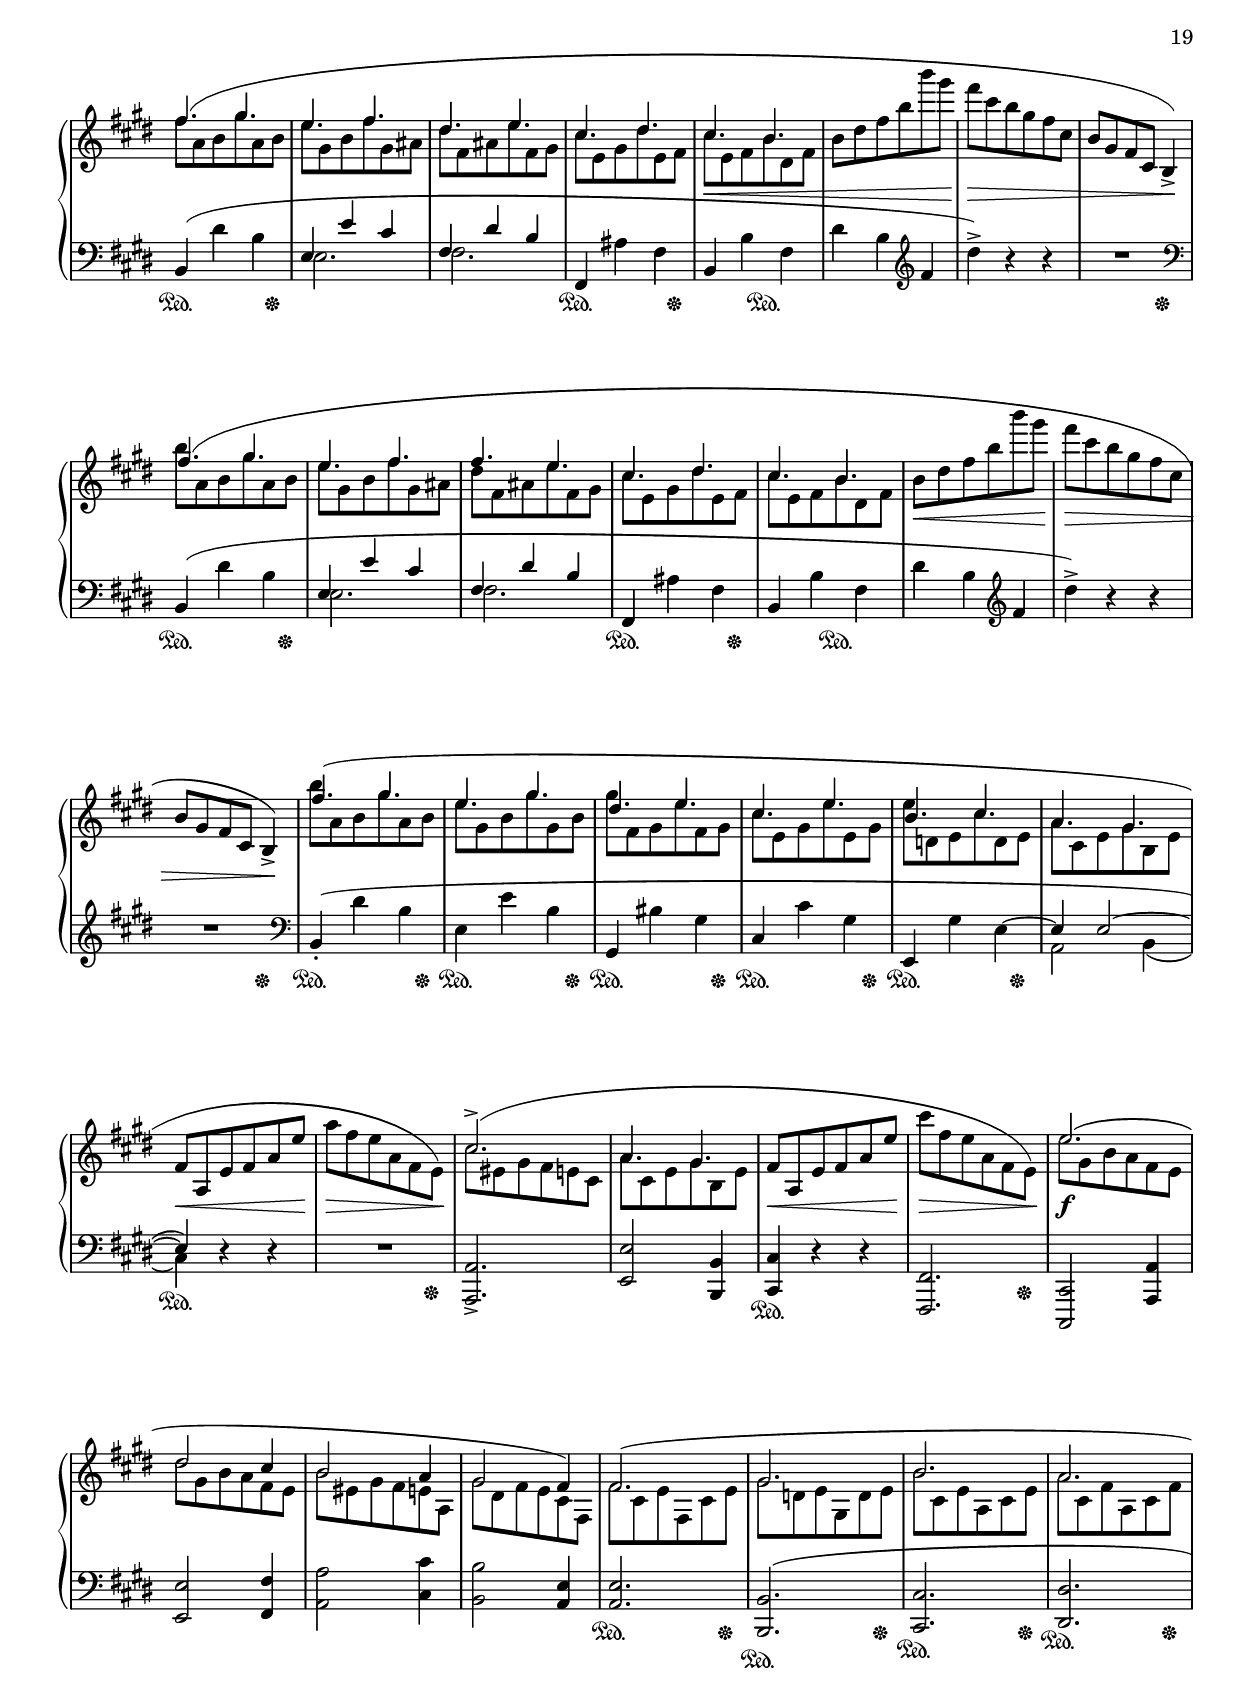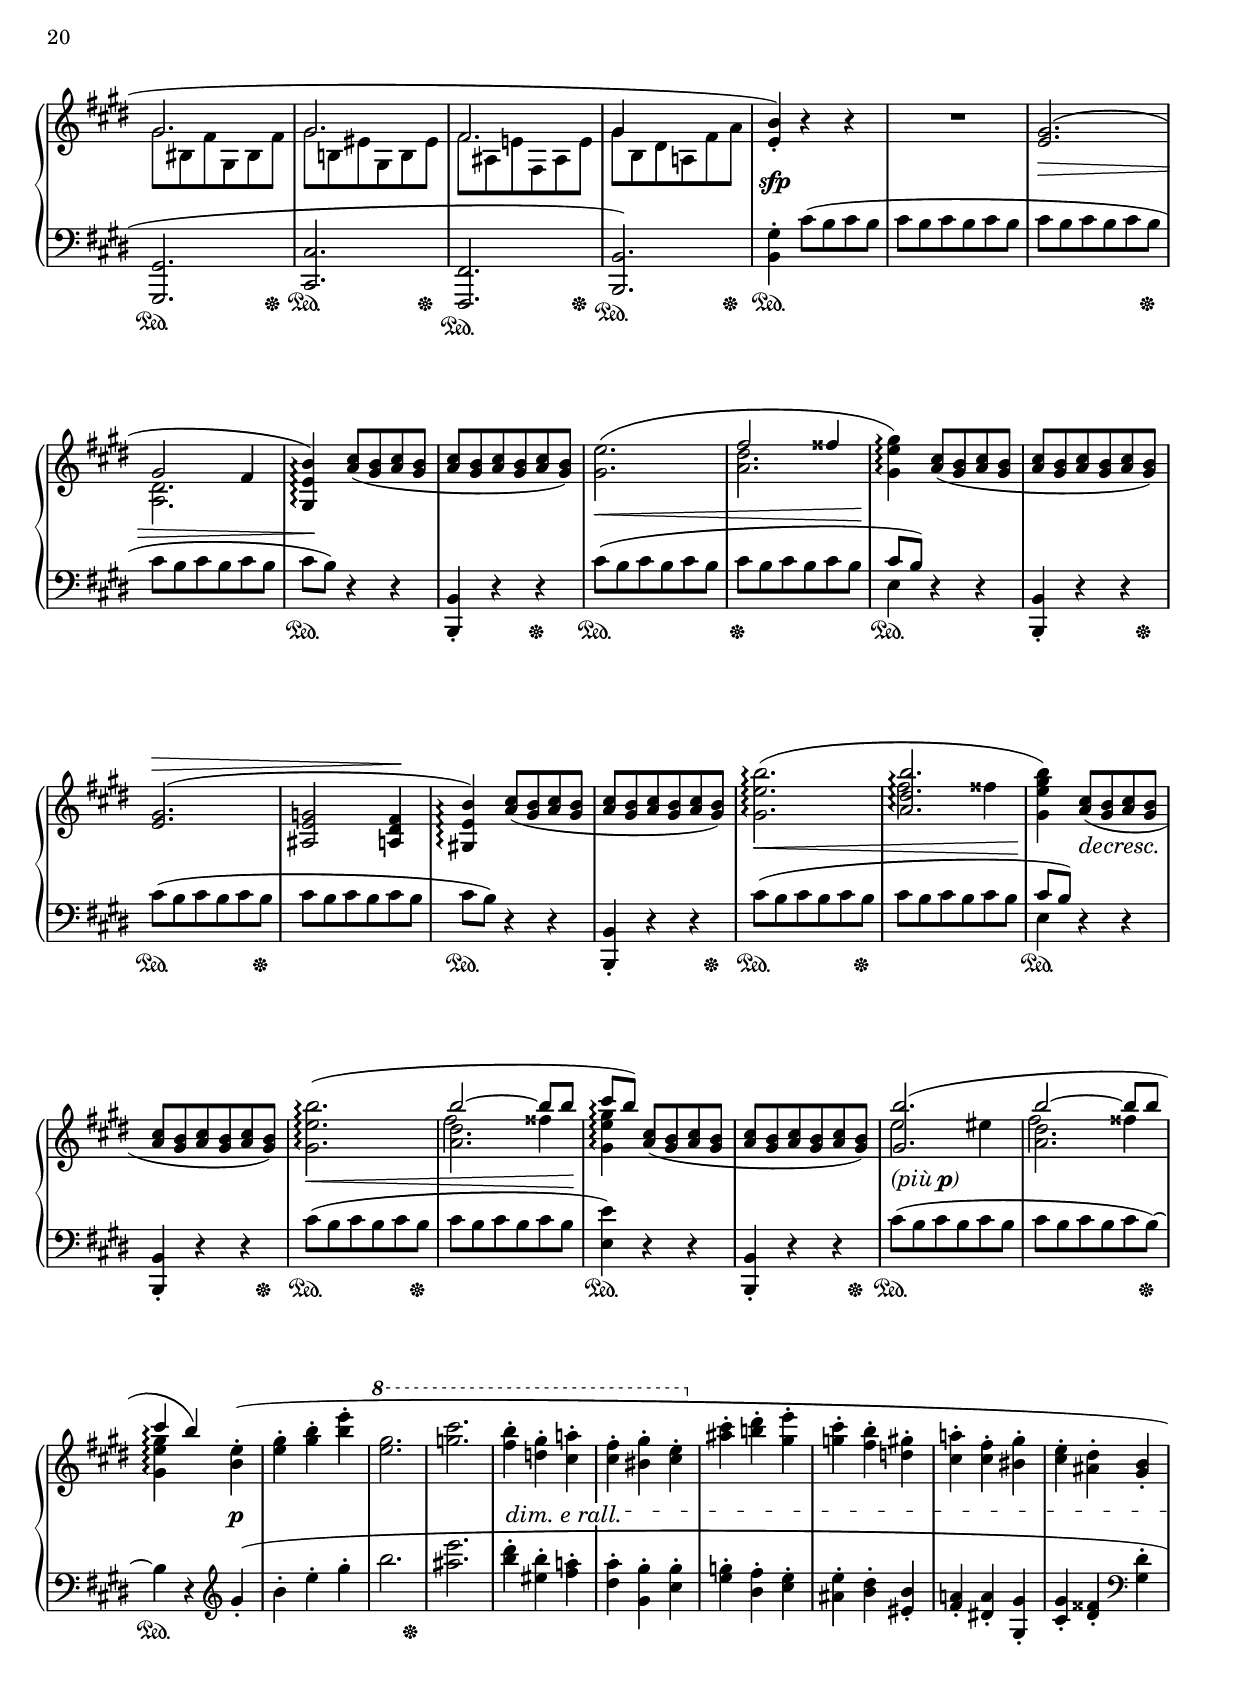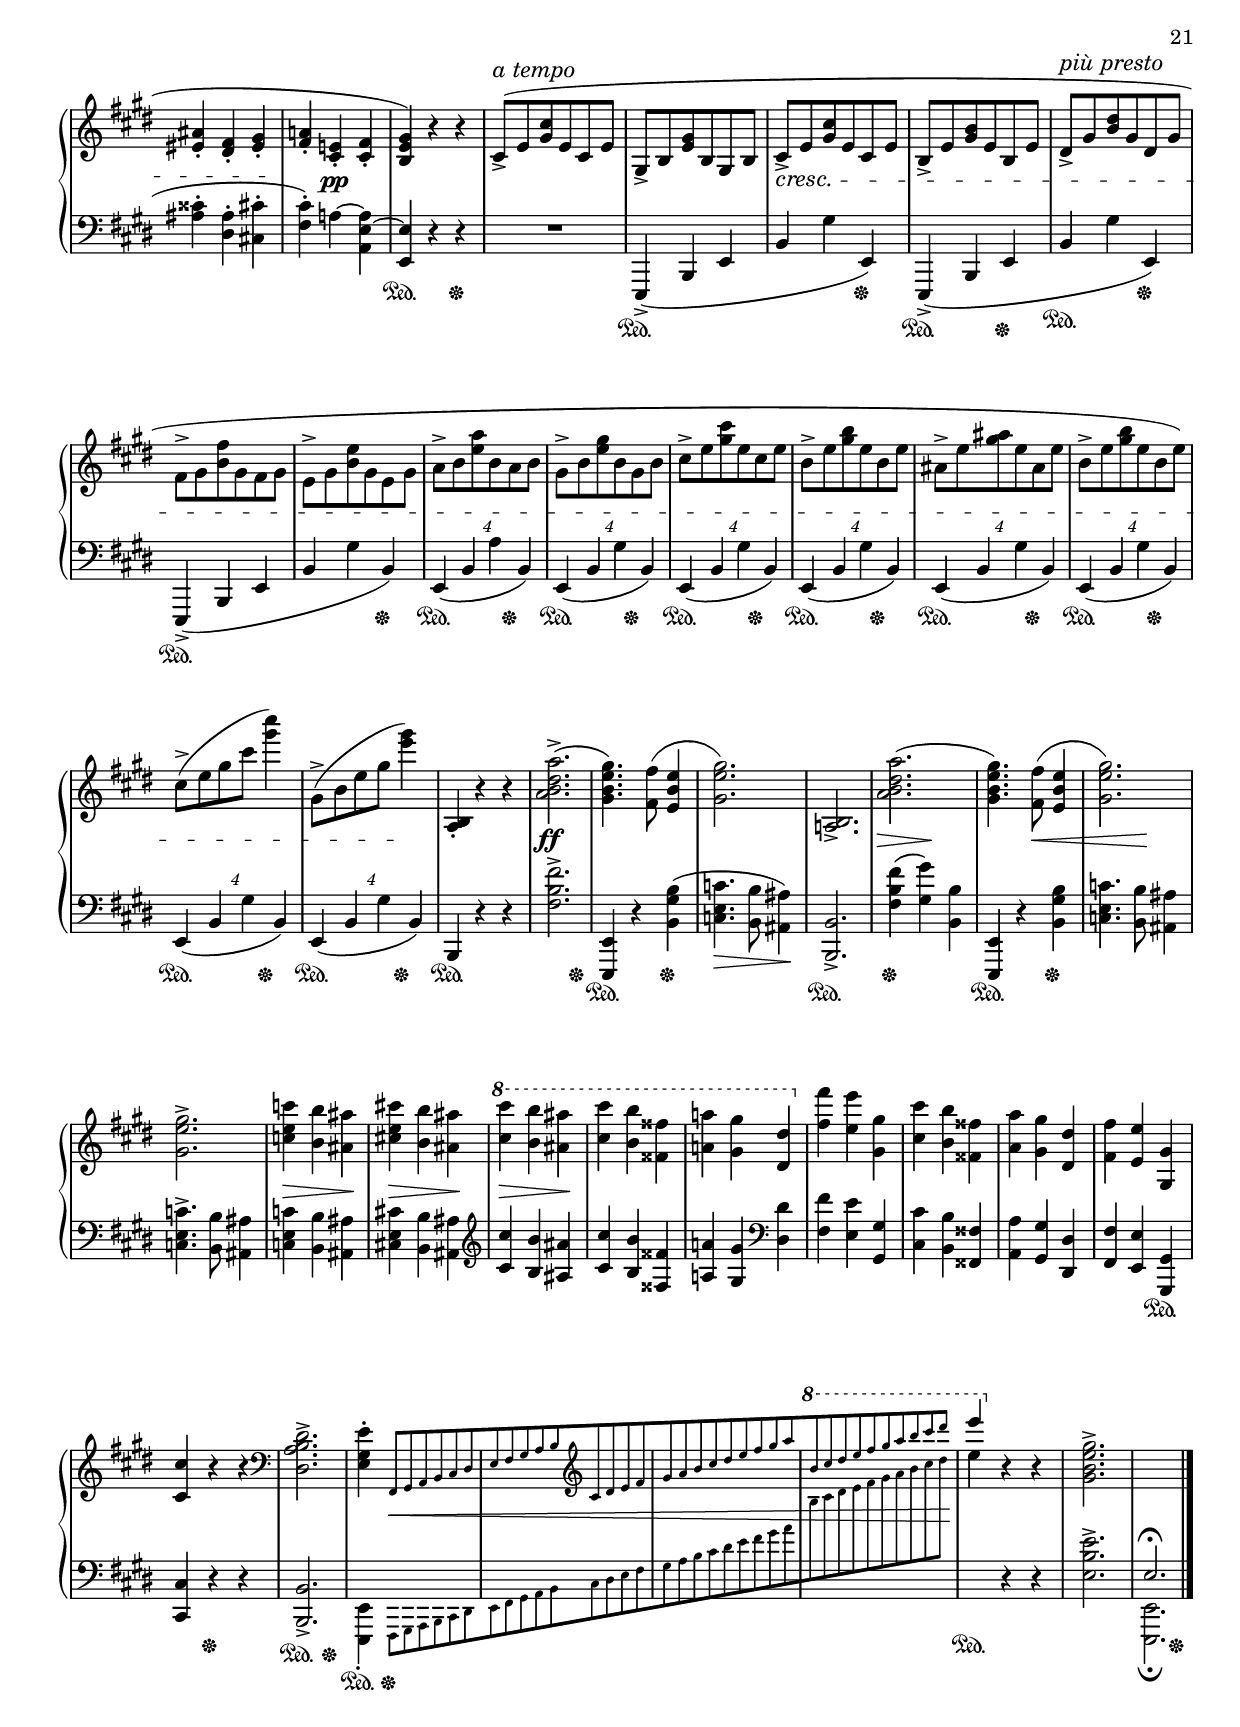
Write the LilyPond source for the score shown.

%...+....1....+....2....+....3....+....4....+....5....+....6....+....7....+....
\version "2.24.0"

%...+....1....+....2....+....3....+....4....+....5....+....6....+....7....+....
\version "2.24.0"

#(set-global-staff-size 18)

\header {
  title = "Scherzo No. 4"
  composer = "Frédéric Chopin"
  opus = "Opus 54"
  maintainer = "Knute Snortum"
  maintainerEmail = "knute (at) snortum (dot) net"
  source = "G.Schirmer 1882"
  % source URL:
  % https://s9.imslp.org/files/imglnks/usimg/5/53/IMSLP142732-PMLP02357-FChopin_Scherzo_No.4,_Op.54_KullakEd.pdf"
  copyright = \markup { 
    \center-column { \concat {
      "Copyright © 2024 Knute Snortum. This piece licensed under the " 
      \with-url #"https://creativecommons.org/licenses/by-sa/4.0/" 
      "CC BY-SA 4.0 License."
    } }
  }
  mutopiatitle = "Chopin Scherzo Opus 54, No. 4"
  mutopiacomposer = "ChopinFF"
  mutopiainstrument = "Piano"
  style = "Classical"
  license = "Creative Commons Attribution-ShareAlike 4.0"
}

\paper {
  ragged-right = ##f
  ragged-last-bottom = ##f
  min-systems-per-page = 5

  system-system-spacing =
    #'((basic-distance . 8) 
       (minimum-distance . 4)
       (padding . 2)
       (stretchability . 60)) % defaults: 12, 8, 1, 60

  last-bottom-spacing = 
    #'((basic-distance . 6)
       (minimum-distance . 4)
       (padding . 3)
       (stretchability . 30)) % defaults 1, 0, 1, 30
    
  top-system-spacing.minimum-distance = 10
    
  % #(set-paper-size "letter")
  
  two-sided = ##t
  inner-margin = 12\mm
  outer-margin = 8\mm
  
  print-all-headers = ##f
}

\layout {
  \context {
    \Score
    \omit BarNumber
    \override Slur.details.free-head-distance = 0.75
  }
  \context {
    \Voice
    \override Tie.minimum-length = 2.5
  }
  % Helps keep dynamics from intersecting the span bar line.
  \context { 
    \Dynamics
    \consists Pure_from_neighbor_engraver
    \remove Bar_engraver
  }
}

\midi {
  \context {
    \Score
    midiMinimumVolume = #0.20
    midiMaximumVolume = #0.99
  }
}

%...+....1....+....2....+....3....+....4....+....5....+....6....+....7....+....

\version "2.24.0"
\language "english"

%...+....1....+....2....+....3....+....4....+....5....+....6....+....7....+....
\version "2.24.0"

%
% Scheme functions
%

% % ly:expect-warning only works to supress once.  This function allows
% % you to specify the number of times a warning appears.
% #(define ly:expect-warning-times (lambda args
%    (for-each (lambda _ (apply ly:expect-warning (cdr args)))
%              (iota (car args)))))

makeSpanner =
#(define-music-function (mrkup) (markup?)
  #{
    \override TextSpanner.bound-details.left.text = #mrkup
    \override TextSpanner.bound-details.left.stencil-align-dir-y = 0.25
    \override TextSpanner.bound-details.left-broken.text = ##f
  #})

% sempreDim =
%   #(make-music 'DecrescendoEvent 'span-direction START 'span-type 'text
%                'span-text "sempre dim.")
%   
% perdendosi =
%   #(make-music 'DecrescendoEvent 'span-direction START 'span-type 'text
%                'span-text "perdendosi")

pocoAPocoCrescMarkup = 
  \markup \large \italic \whiteout \pad-markup #0.25 "poco a poco cresc."
pocoAPocoCresc =
  #(make-music 'CrescendoEvent 'span-direction START 'span-type 'text
               'span-text pocoAPocoCrescMarkup)
  
crescEdAccelMarkup = 
  \markup \large \italic \whiteout \pad-markup #0.25 "cresc. ed accel."
crescEdAccel =
  #(make-music 'CrescendoEvent 'span-direction START 'span-type 'text
               'span-text crescEdAccelMarkup)
  
decrescEdAccelMarkup = 
  \markup \large \italic \whiteout \pad-markup #0.25 "decresc. ed accel."
decrescEdAccel =
  #(make-music 'DecrescendoEvent 'span-direction START 'span-type 'text
               'span-text decrescEdAccelMarkup)

% ffz = #(make-dynamic-script "ffz")
% rf = #(make-dynamic-script "rf")

%
% Redefine
%

staffUp   = \change Staff = "upper"
staffDown = \change Staff = "lower"

sd = \sustainOn
su = \sustainOff

hideNoteHead = \once {
  \omit Stem
  \omit Dots
  \omit Flag
  \hideNotes
  \override NoteColumn.ignore-collision = ##t
}

%
% Markup
%

ten = \markup \large \italic ten.
riten = \markup \large \italic riten.
leggiero = \markup \large \italic leggiero
cantando = \markup \large \italic cantando
piuLento = \markup \large \italic "più lento"
stretto = \markup \large \italic \whiteout \pad-markup #0.25 stretto
sostenuto = \markup \large \italic \whiteout \pad-markup #0.25 sostenuto
% pocoRit = \markup \large \italic "poco rit."
aTempo = \markup \large \italic "a tempo"
piuPresto = \markup \large \italic "più presto"
% piuF = \markup { \large più \dynamic f }
% secondVolta = \markup \bold "2nd volta"
% ffEnergico = \markup { \dynamic ff \normal-text \large \italic energico }
% pEspress = \markup { \dynamic p \normal-text \large \italic espress. }
% ritenEMoltoCresc = \markup \large \italic "riten. e molto cresc."
% firstVoltaSecondVolta = \markup {
%   \whiteout { \pad-markup #0.25 { \large { \normal-text { "1st volta:" }
%   "soto voce," \normal-text{ "2nd volta:" } forte } } }
% }
parenPiuP = \markup { \concat { \large \italic "(più " \dynamic p ")" } }

edAccelSpanner = \makeSpanner \markup \large \italic \whiteout \pad-markup #0.25 
  "ed accel."
smorzSpanner = \makeSpanner \markup \large \italic smorz.
dimERallSpanner = \makeSpanner \markup \large \italic \whiteout \pad-markup #0.25 
  "dim. e rall."

%
% Positions and shapes
%

slurShapeA = \shape #'(
                        ((-1 . 2.5) (-1 . 2) (0 . 1) (0 . 0))
                        ((0 . 0) (0 . 0) (0 . 0) (0 . 0))
                      ) \etc
slurShapeB = \shape #'((0 . 0) (0 . -1) (0 . -1) (0 . 0)) \etc
slurShapeC = \shape #'(
                        ((0 . -1) (0 . 0) (0 . 0) (0 . 0))
                        ((0.5 . 0) (0 . 0) (0 . 0) (0 . 0))
                      ) \etc
slurShapeD = \shape #'(
                        ((0 . 3) (0 . 3) (0 . 3) (0 . 3))
                        ((0.5 . 0) (0 . 1) (0 . 1) (0 . -1))
                      ) \etc
slurShapeE = \shape #'((0 . 0) (0 . 0) (0 . 0) (0 . -1)) \etc
slurShapeF = \shape #'(
                        ((0 . 0) (0 . 1) (0 . 0) (0 . 0))
                        ((0 . 0) (0 . 0) (0 . 0.5) (0 . 0.5))
                      ) \etc
slurShapeG = \shape #'(
                        ((0 . 0) (0 . 1) (0 . 0) (0 . 0))
                        ((0 . 0) (0 . 0) (0 . 0) (0 . 0))
                      ) \etc
slurShapeH = \shape #'(
                        ((0 . 0) (0 . -0.25) (-5 . -0.25) (-5.5 . 1))
                        ((0 . 0) (0 . 0) (0 . 0) (0 . 0))
                      ) \etc
slurShapeI = \shape #'(
                        ((0 . 0) (0 . 0) (0 . 0) (0 . 0))
                        ((0 . 0) (0 . 0) (0 . 0.5) (0 . 1))
                      ) \etc
slurShapeJ = \shape #'(
                        ((0 . 0) (0 . 0) (0 . 1) (0 . 0))
                        ((0 . 0) (0 . 0) (0 . 0.5) (0 . 0))
                      ) \etc
slurShapeK = \shape #'(
                        ((0 . 0) (0 . 0) (0 . 0) (0 . 0))
                        ((0 . 1) (0 . 0.5) (0 . 0) (0 . 0))
                      ) \etc
slurShapeL = \shape #'(
                        ((0 . 0) (0 . 1) (0 . 1) (0 . 0))
                        ((0 . 0) (0 . 0) (0 . 0) (0 . 0))
                        ) \etc
slurShapeM = \shape #'((0 . 2.5) (0 . -1) (0 . -1) (0 . 2.5)) \etc
slurShapeN = \shape #'((0 . 2.5) (0 . 1.5) (0 . 0) (0 . 0)) \etc
slurShapeO = \shape #'((0 . 3.5) (1 . -3) (0 . -1) (0 . 2)) \etc
slurShapeP = \shape #'((0 . 3) (1 . 1.5) (0 . 0) (0 . 0)) \etc
slurShapeQ = \shape #'((0 . 3.5) (1 . -3) (0 . -1) (0 . 2)) \etc
slurShapeR = \shape #'((0 . 2.5) (0 . -1) (0 . -1) (0 . 1.5)) \etc
slurShapeS = \shape #'(
                        ((0 . 2.5) (0 . 0.5) (0 . 0) (0 . 0))
                        ((0 . 0) (0 . 0) (0 . 0) (0 . 0))
                      ) \etc
slurShapeT = \shape #'((0 . 2.5) (0 . -1) (0 . -1) (0 . 2.5)) \etc
slurShapeU = \shape #'((0 . 2.5) (0 . -0.5) (0 . -0.5) (0 . 2.5)) \etc
slurShapeV = \shape #'((0 . 3) (0 . 2) (0 . 0.5) (0 . 0)) \etc
slurShapeW = \shape #'(
                        ((0 . 0) (0 . 0) (0 . 0) (0 . 0))
                        ((0 . 0) (0 . 0) (0 . 0) (0 . 2))
                      ) \etc
slurShapeX = \shape #'((0 . 2.5) (0 . 2) (0 . 0.5) (0 . 0)) \etc
slurShapeY = \shape #'((0 . -0.5) (0 . 0) (0 . 0.5) (0 . -0.5)) \etc
slurShapeZ = \shape #'((0 . 2.5) (0 . -0.5) (0 . -1.5) (0 . 0)) \etc
slurShapeAA = \shape #'((0 . 1) (0 . -1) (0 . -2) (0 . 2.5)) \etc
slurShapeAB = \shape #'((0 . 2.5) (0 . 0) (0 . 0) (0 . 0)) \etc
slurShapeAC = \shape #'((0 . -1) (0 . 1) (0 . 1) (0 . 0)) \etc
slurShapeAD = \shape #'((0 . 1) (0 . -1) (0 . -1) (0 . 2.5)) \etc
slurShapeAE = \shape #'((0 . -0.5) (0 . 0) (0 . 1) (0 . -1)) \etc
slurShapeAF = \shape #'((0 . -1) (0 . 0) (0 . 0) (0 . 0)) \etc
slurShapeAG = \shape #'((0 . 2.5) (1 . -1) (0 . 0) (0 . 1)) \etc
slurShapeAH = \shape #'((0 . -2) (0 . 0) (0 . 1) (0 . -1)) \etc
slurShapeAI = \shape #'((0 . 0) (0 . 1) (0 . 1) (0 . 0)) \etc
slurShapeAJ = \shape #'((0 . 0) (0 . 1) (0 . 1) (0 . 0)) \etc
slurShapeAK = \shape #'(
                         ((0 . 0) (0 . 0.5) (0 . 0.5) (0 . 0))
                         ((0 . 1) (0 . 1) (0 . 1) (0 . 0))
                       ) \etc
slurShapeAL = \shape #'((0 . 1) (2 . 1) (-2 . 1) (0 . 0)) \etc
slurShapeAM = \shape #'(
                         ((0 . 0) (0 . 1) (0 . 1) (0 . 0))
                         ((0 . 0) (0 . 0) (0 . 0) (0 . 0))
                       ) \etc
slurShapeAN = \shape #'((0 . 1) (2 . 1) (-2 . 1) (0 . 0)) \etc
slurShapeAO = \shape #'((0 . 1) (2 . 1) (-2 . 1) (0 . 0)) \etc
slurShapeAP = \shape #'(
                         ((0 . 2.5) (0 . 1.5) (0 . 0) (0 . 0))
                         ((0 . 0) (0 . 1) (0 . 1) (0 . 0))
                         ((0 . 0) (0 . -8) (0 . -3) (0 . 4))
                       ) \etc
slurShapeAQ = \shape #'(
                         ((0 . 2.5) (0 . 1.5) (0 . 0) (0 . 0))
                         ((0.5 . 0) (0 . 0) (0 . 0) (0 . 0))
                       ) \etc
slurShapeAR = \shape #'(
                         ((0 . 2.5) (0 . 1.5) (0 . 0) (0 . 0))
                         ((0.5 . 0) (0.5 . 0) (0 . 0) (0 . 0))
                       ) \etc
slurShapeAS = \shape #'((0.5 . 0.75) (0 . 0.75) (0 . 0) (0 . 0)) \etc
slurShapeAT = \shape #'(
                         ((0 . 2) (0 . 2) (0 . 2) (0 . 2))
                         ((0 . 0) (0 . 2) (0 . 2) (0 . 0))
                         ) \etc
slurShapeAU = \shape #'(
                         ((0 . 0) (0 . 1) (0 . 1) (0 . 0))
                         ((0.5 . 0) (0 . 0) (0 . 0) (0 . 0))
                       ) \etc
slurShapeAV = \shape #'(
                         ((0 . -2) (0 . 0) (0 . 0) (0 . 0))
                         ((0 . 0) (0 . 0) (0 . 1) (0 . 2))
                       ) \etc
slurShapeAW = \shape #'(
                         ((0 . 0) (0 . 2) (0 . 3) (0 . 3.5))
                         ((0 . 4) (0 . 3) (0 . 3) (-0.5 . 2))
                       ) \etc
slurShapeAX = \shape #'(
                         ((0 . 0) (0 . 0) (0 . 1) (0 . 1))
                         ((0 . 0) (0 . 0) (0 . 1) (0 . 0))
                       ) \etc
slurShapeAY = \shape #'((0 . 0) (0 . 2) (0 . 2) (0 . 0)) \etc
slurShapeAZ = \shape #'((0 . -1) (0 . 0) (0 . 0) (0 . -0.5)) \etc
slurShapeBA = \shape #'(
                         ((0 . 0) (0 . 0) (0 . 0) (-0.25 . 0.75))
                         ((0 . 0.5) (0 . 0) (0 . 0) (0 . 0))
                       ) \etc
slurShapeBB = \shape #'(
                         ((0 . -1) (0 . 0) (0 . 0) (0 . 0))
                         ((0.5 . 0) (0 . 0) (0 . 0) (0 . 0))
                       ) \etc
slurShapeBC = \shape #'(
                         ((0 . -0.5) (0 . 0.5) (0 . 0.5) (0 . 0))
                         ((0.5 . 0) (0 . 0) (0 . 1) (0 . 2))
                       ) \etc
slurShapeBD = \shape #'(
                         ((0 . -1) (0 . 0) (0 . 0) (0 . 0))
                         ((0 . 0) (0 . 0) (-0.5 . 1) (0 . 1))
                       ) \etc
slurShapeBE = \shape #'(
                         ((0 . 0) (0 . 1) (0 . 1) (0 . 0))
                         ((0 . 0.5) (0.5 . 0.5) (0 . 0) (0 . 0))
                       ) \etc
slurShapeBF = \shape #'(
                         ((0 . 0) (0 . 0) (0 . 1) (0 . 1))
                         ((0 . 0) (0 . 0) (0 . 1) (0 . 2))
                       ) \etc
slurShapeBG = \shape #'(
                         ((0 . 0) (0 . 0) (0 . 1) (0 . 1))
                         ((0 . 0) (0 . 0) (0 . 0) (0 . 0))
                       ) \etc
slurShapeBH = \shape #'(
                         ((0 . 0) (0 . 0) (0 . 1) (0 . 1))
                         ((0 . 0) (0 . 0) (0 . 0) (0 . 0))
                       ) \etc
slurShapeBI = \shape #'(
                         ((0 . -1) (0 . 0) (0 . 0) (0 . 0))
                         ((0.5 . 0) (0.5 . 0) (0 . 0) (0 . 0))
                       ) \etc
slurShapeBJ = \shape #'(
                         ((-1 . 2.5) (-0.5 . 2) (0 . 1) (0 . 0.25))
                         ((0 . 2.5) (0.5 . 2.5) (0 . 2) (0 . 2))
                       ) \etc
slurShapeBK = \shape #'((0 . 0) (0 . 3) (0 . 0) (0 . 0)) \etc
slurShapeBL = \shape #'(
                         ((0 . 0) (0 . -3) (0 . 0.5) (0 . 0))
                         ((0 . 0) (0 . 0) (0 . 0) (0 . 0))
                       ) \etc
slurShapeBM = \shape #'(
                         ((0 . 0) (0 . 1) (0 . 1) (0 . 0))
                         ((0 . 0) (5 . 0) (0 . 0) (0 . 0))
                         ) \etc
slurShapeBN = \shape #'((0 . 2) (3 . -2) (0 . 0) (0 . 0)) \etc
slurShapeBO = \shape #'(
                         ((0 . 0) (0 . 0) (0 . 0) (0 . 0))
                         ((0 . 2) (0 . 0) (0 . 0) (0 . 0))
                       ) \etc
slurShapeBP = \shape #'((0 . 2) (0 . 1) (0 . 0) (0 . 0)) \etc
slurShapeBQ = \shape #'(
                         ((0 . 2) (0 . 1) (0 . 0) (0 . 0))
                         ((0 . 0) (0 . 0) (0 . 0) (0 . 0))
                         ((0 . 0) (0 . 0) (0 . 0) (0 . 0))
                         ((0 . 0) (0 . 0) (0 . 1.25) (0 . 2))
                         ) \etc
slurShapeBR = \shape #'((0 . 1) (0 . 0) (0 . 0) (0 . 0)) \etc

tieShapeA = \shape #'((0 . 0) (0 . 0) (0 . -0.25) (0 . -0.25)) \etc
tieShapeB = \shape #'((0 . 0) (0 . -2) (0 . -2) (0 . 0)) \etc
tieShapeC = \shape #'((0 . 0) (0 . -0.75) (0 . -0.75) (0 . 0)) \etc
tieShapeD = 
  \shape #'((0 . 0.5) (0 . 0.5) (-1.25 . 0.5) (-1.25 . 0.5)) \etc

tieThicknessA = \once \override Tie.thickness = 0.5
positioningDone = \once \override TieColumn.positioning-done = ##t

moveDynamicA = 
  \tweak X-offset -4 
  \offset Y-offset -3
  \etc
moveDynamicB = \tweak X-offset -3 \etc

moveOttavaA = \once \override Staff.OttavaBracket.outside-staff-priority = ##f

moveTextA = 
  -\tweak outside-staff-priority ##f 
  -\offset Y-offset 2 
  \etc
moveTextB = 
  -\tweak outside-staff-priority ##f 
  -\offset Y-offset 1.5
  \etc
  
moveTextSpannerA = \once \override Staff.TextSpanner.Y-extent = #'(0 . 0)

forceHShiftA = \once \override NoteColumn.force-hshift = -0.5

arpeggioPositionsA = 
  \tweak positions #'(-4 . 1) 
  \tweak extra-spacing-width #'(-1.0 . 0)
  \etc
  
arpeggioPositionsB = 
  \tweak positions #'(-4 . 1) 
  \tweak extra-spacing-width #'(-1.0 . 0)
  \etc
  
arpeggioPositionsC = 
  \tweak positions #'(-3 . 1) 
  \tweak extra-spacing-width #'(-1.0 . 0)
  \etc
  
arpeggioPositionsD = 
  \tweak positions #'(-3 . 1) 
  \tweak extra-spacing-width #'(-1.0 . 0)
  \etc
  
arpeggioPositionsE = 
  \tweak positions #'(-3 . 2) 
  \tweak extra-spacing-width #'(-1.0 . 0)
  \etc
  
arpeggioPositionsF = 
  \tweak positions #'(-1 . 3) 
  \tweak extra-spacing-width #'(-1.0 . 0)
  \etc
  
arpeggioPositionsG = 
  \tweak positions #'(-4 . 1) 
  \tweak extra-spacing-width #'(-1.0 . 0)
  \etc
  
rotateHairpinA = \once \override Hairpin.rotation = #'(7 -1 0)
rotateHairpinB = \once \override Hairpin.rotation = #'(10 -1 0)
rotateHairpinC = \once \override Hairpin.rotation = #'(9 -1 0)
rotateHairpinD = \once \override Hairpin.rotation = #'(-9 -1 0)
rotateHairpinE = \once \override Hairpin.rotation = #'(7 -1 0)
rotateHairpinF = \once \override Hairpin.rotation = #'(7 -1 0)
rotateHairpinG = \once \override Hairpin.rotation = #'(8 -1 0)
rotateHairpinH = \once \override Hairpin.rotation = #'(6 -1 0)
rotateHairpinI = \once \override Hairpin.rotation = #'(9 -1 0)

%%%%%%%%%%%%%%%%%%%%%%%%%%%%%%
%%% Force the initial clef %%%
%%%%%%%%%%%%%%%%%%%%%%%%%%%%%%

%% http://lsr.di.unimi.it/LSR/Item?id=792
%% see also http://lilypond.org/doc/stable/Documentation/notation/displaying-pitches

% Append markup in the text property to the grob
#(define (append-markup grob old-stencil)
  (ly:stencil-combine-at-edge
    old-stencil X RIGHT (ly:text-interface::print grob)))

trebleToBass = {
  \clef bass
  % Fake staff clef appearance
  \once \override Staff.Clef.glyph-name = #"clefs.G"
  \once \override Staff.Clef.Y-offset = #-1
  % Make sure any key signatures will printed with respect to
  % correct middle c position expected for treble clef
  \once \set Staff.middleCClefPosition = -6
  % Append change clef to the time signature
  \once \override Staff.TimeSignature.text = \markup {
    \hspace #1.2
    \raise #1
    \musicglyph "clefs.F_change"
  }
  \once \override Staff.TimeSignature.stencil = #(lambda (grob)
    (append-markup grob (ly:time-signature::print grob)))
}

bassToTreble = {
  \clef treble
  % Fake staff clef appearance
  \once \override Staff.Clef.glyph-name = #"clefs.F"
  \once \override Staff.Clef.Y-offset = #1
  % Make sure any key signatures will printed with respect to
  % correct middle c position expected for bass clef
  \once \set Staff.middleCClefPosition = 6
  % Append change clef to the time signature
  \once \override Staff.TimeSignature.text = \markup {
    \hspace #1.2
    \lower #1
    \musicglyph "clefs.G_change"
  }
  \once \override Staff.TimeSignature.stencil = #(lambda (grob)
    (append-markup grob (ly:time-signature::print grob)))
}

% Usage:

% \relative c {
%   \trebleToBass
%   \key f \major
%   c4 d e f
%   % This should not be visible
%   \clef bass
%   g a b c
%   % This should be visible
%   \clef treble
%   d e f g
% }



global = {
  \time 3/4
  \key e \major
  \override Staff.Hairpin.to-barline = ##f
  \override Staff.Hairpin.after-line-breaking = ##f
  \set Staff.extraNatural = ##f
}

rightHandUpper = \relative {
  \trebleToBass
  b2.( |
  cs2. |
  gs2. |
  cs2. |
  <fs, a b>2.->~^\ten |
  q2.~ |
  q2.~ |
  q2.~) |
  
  \barNumberCheck 9
  b2. |
  \clef treble \slurUp <ds a'>2.( |
  <e gs>4) r8 <b fs'>-\slurShapeA ( <b e>4 |
  <e gs>2.) |
  <as, e' fs>2.->~^\ten |
  q2.~ |
  q2.~ |
  q2. |
  
  \barNumberCheck 17
  <gs b>2 <b e>4-.-\slurShapeC ( |
  <e gs>4-. <gs b>-. <b e>-. |
  <e gs>2. |
  <fss cs'>2. |
  <fs! b>4-. <d gs>-. <cs a'!>-. |
  <cs fs>4-. <bs gs'>-. <cs e>-. |
  <gs cs>2. |
  <b ds>2. |
  
  \barNumberCheck 25
  <gs e'>4-.) r r |
  b,2.->~-\slurShapeE ( |
  b2. |
  gs4 e'4. b'8 |
  b2.^~ |
  \voiceOne b2.~ |
  b2.~ |
  b2.*2/3 \hideNoteHead gs4) |
  
  \barNumberCheck 33
  \oneVoice \slurUp <b, e~ b'>2.( |
  <cs e~ cs'>2. |
  <gs e'~ gs>2. |
  <cs e cs'>2. |
  <b fs' a b>2.~^\ten |
  q2.~ |
  q2.~ |
  q2.)~ |
  
  \barNumberCheck 41
  b2.( |
  <ds a'>2. |
  <e gs>4) r8 <b fs'>( <b e>4 |
  <e gs>2.) |
  <gs, b e>2.->~^\ten |
  q2.~ |
  q2.~ |
  q2.~ |
  
  \barNumberCheck 49
  q2 <b e>4-.-\slurShapeD ( |
  <e gs>4-. <gs b>-. <b e>-. |
  <e gs>2. |
  <fs cs'>2.-> |
  <fs b>4-. <e gs>-. <e a>-. |
  <d fs>4-. <b e>-. <a cs>-. |
  <fs a>2. |
  <e b'>2.~ |
  
  \barNumberCheck 57
  <cs e a cs>4-.) r r |
  e2.->~-\slurShapeAQ ( |
  e2. |
  cs4 a'4. e'8 |
  e2. |
  ds2 cs4 |
  cs2. |
  cs2. |
  
  \barNumberCheck 65
  \acciaccatura { cs8 } fs,4) r r |
  bs8( cs ds cs gs' fs |
  gs8 fs es fs ds' cs |
  \ottava 1 as8 b ds e! e'4) |
  ds8( bs ds cs a e |
  \ottava 0 ds8 cs a e ds cs |
  a8 e ds cs a e) |
  R2. |
  
  \barNumberCheck 73
  \appoggiatura { cs'8 a' } e'2.-\slurShapeF ( |
  ds2 cs4 |
  gs'2.-> |
  fs4 e bs |
  e2. |
  ds2 cs4 |
  cs2. |
  cs2. |
  
  \barNumberCheck 81
  \acciaccatura { cs8 } fs,4) r r |
  bs8( cs ds cs gs' fs |
  gs8 fs es fs ds' cs |
  \ottava 1 as8 b ds e! e'4) |
  ds8( bs ds cs as e |
  \ottava 0 ds8 cs as e ds cs |
  as8 e ds cs as e) |
  R2. |
  
  \barNumberCheck 89
  \grace { as8 as[\(( e' as]~ } <as e'>2.) |
  \voiceOne ds2 cs4 |
  \oneVoice \slashedGrace { as8 } <as gs'>2.\arpeggio |
  \voiceOne fs'2 e4 |
  e2. |
  ds2 cs4 |
  cs2.\) |
  \oneVoice <fs, cs'>2.( |
  
  \barNumberCheck 97
  <fs b fs'>4-.) r r |
  es'8( fs gs fs es fs |
  fss8 gs as gs fss gs |
  gss8 as b as gss as |
  b8 gs' fs es e ds |
  cs8 b as gs fs es |
  e!8 ds cs b as gs |
  s8 fss as gs fs e |
  
  \barNumberCheck 105
  ds4-.) r r |
  ds''8( cs b as gs fs |
  es8 ds cs b as gs |
  fs8 es ds cs b gs |
  fs2.)~^( |
  fs2. |
  \voiceOne <as cs>2. |
  <b ds>2 \slashedGrace { fs'8 } <as, e'>4 |
  
  \barNumberCheck 113
  <b ds>4) \oneVoice r r |
  es8( fs gs fs es fs |
  fss8 gs as gs fss gs |
  gss8 as b as gss as |
  b8 gs'! fs es e ds |
  cs8 b as gs fs es |
  e!8 ds cs b as gs |
  \clef bass fs8 fss as gs fs e |
  
  \barNumberCheck 121
  ds4-.) r r |
  \clef treble \ottava 1 ds''''8( fs, fss gs a ds, |
  e8 es fs bs, cs css |
  \ottava 0 ds8 fs, fss gs a ds, |
  e8 es fs! bs, cs css |
  ds8 fs, fss gs a bs, |
  \clef bass cs8 css ds fs, fss gs |
  a8 gs fss gs b a |
  
  \barNumberCheck 129
  gs4-.) r r |
  \clef treble <gs bs fs' gs>4 r r |
  R2. |
  <fs' gs ds' fs>2.~( |
  q2 r8 <fs gs fs'> |
  <e gs cs e>2 <ds gs ds'>4 |
  q2. |
  q2.) |
  
  \barNumberCheck 137
  <fs gs ds'>2^( <e fs cs' e>4 |
  <ds gs b! ds>2.) |
  \voiceTwo \clef bass \voiceOne ds2.~|
  ds2. |
  \oneVoice \clef treble <cs gs' b cs>2.(
  <gs' b e gs>2. |
  <cs, gs' b cs>2. |
  <e fs as ds>2. |
  
  \barNumberCheck 145
  <ds b'>4-.) r r |
  \clef bass <e, gs b>2.~( |
  <ds fs b>2. |
  \voiceOne e'4 ds cs |
  \oneVoice <e, gs b>2. |
  <fs b ds>2.) |
  \clef treble <ds'' ds'>2.~^\ten |
  q2. |
  
  \barNumberCheck 153
  \clef bass <ds,, ds'>2.( |
  <e e'>2. |
  <css css'>2. |
  <ds ds'> |
  <ds fss cs' ds>2.~ |
  q2.~ |
  q2.~ |
  q2.~) | 
  \bar "||"
  
  \barNumberCheck 161
  \key af \major
  <ef g df' ef>2. |
  \clef treble <g' df'>2.( |
  <af c>4) r8 <ef bf'>( <ef af>4 |
  <af c>2.) |
  <bf, d af' bf>2.->~^\ten |
  q2.~ |
  q2.~ |
  q2. |
  
  \barNumberCheck 169
  r4 <c ef>-.( <ef af>-. |
  <af c>4-. <c ef>-. <ef af>-. |
  <af c>2. |
  <cf f>2.-> |
  <bf ef>4-. <gf c!>-. <f df'>-.
  <ff bf>4-. <ef c'>-. <ef af>-. |
  <df f!>2. |
  <bf ef>2. |
  
  \barNumberCheck 177
  <af c>4-.) r r |
  ef2.->~( |
  ef2. |
  c4 af'4. ef'8 |
  ef2. |
  df2 c4 |
  c2. |
  c2.) |
  
  \barNumberCheck 185
  \slurUp <c, g' c>2.~-\slurShapeAT ( |
  <d g d'>2.~ |
  <b g' b>2.~ |
  <c g' c>2. |
  <c e bf' c>2.~-\moveTextA ^\ten |
  q2.~ |
  q2.~ |
  q2.) |
  
  \barNumberCheck 193
  R2. |
  <e bf'>2.( |
  <f a>4) r8 <c g'>( <c f>4 |
  <f a>2.) |
  <f g>2.->~-\slurShapeH ^\( |
  \bar "||"
  \key e \major 
  q2._( |
  <es gs!>2.) |
  <bs fs' a>2. |
  
  \barNumberCheck 201
  <cs fs as>4\) <as cs>-.-\slurShapeAU ( <cs fs>-. |
  <fs as>4-. <as cs>-. <cs fs>-. |
  <fs as>2. |
  <a! ds>2.-> |
  <gs cs>4-. <e! as>-. <ds b'!>-. |
  <ds gs>4-. <css as'>-. <ds fs>-. |
  <as ds>2. |
  <cs es>2. |
  
  \barNumberCheck 209
  <ds fs>4-.) r r |
  \clef bass a,2.~( |
  a2 gs8 g |
  fs f e ds d cs |
  bs4-.) r r |
  \clef treble ds''2.( |
  fs,2 gs4 |
  b2 a4) |
  
  \barNumberCheck 217
  <b, es gs>2.~( |
  <b es a>2. |
  \voiceOne gs'4) a,8( cs a' gs |
  \oneVoice fs8 fss gs a as b |
  bs8 cs fss, gs e' ds |
  cs8 ds e es fs fss |
  gs8 a b a fs' e |
  \ottava 1 d8 e fs g gs a |
  
  \barNumberCheck 225
  fss8 gs as gs es' ds |
  cs bs as gs fs! es |
  \ottava 0 ds8 cs bs as gs fss |
  fs!8 es ds cs bs as |
  gs8 as bs cs ds es |
  fs8 gs bs as gs fs |
  es gs es' bs ds cs |
  gs es ds cs gs cs,) |
  
  \barNumberCheck 233
  <cs fss as>2._~^( |
  <cs fss b>2.) |
  \voiceOne as'4 b,8( ds b' as |
  \oneVoice gs8 a! as b bs cs |
  css8 ds as ds as' gs |
  fs8 gs as b bs cs |
  \ottava 1 css8 ds e b gs' fs |
  e8 fs gs gss as b |
  \bar "||"
  
  \barNumberCheck 241
  \key ef \major 
  a8 bf c bf ef c |
  bf8 c bf a af g |
  \ottava 0 f8 ef d c bf a |
  af!8 g f ef d c |
  bf8 c d ef f g |
  af8 bf d c bf af |
  g8 bf g' d f ef |
  bf8 g ef bf ef,4) |
  
  \barNumberCheck 249
  \key e \major
  \voiceOne fs'4.( gs |
  e4. fs |
  ds4. e |
  cs4. ds |
  cs4. b |
  \oneVoice b8 ds fs b b' gs |
  fs8 cs b gs fs cs |
  b8 gs fs cs b4->) |
  
  \barNumberCheck 257
  \voiceOne fs''4. gs |
  e4. b'8 s4 |
  fs4. e |
  cs4. fs8 s4 |
  b,4. cs |
  a4. ds |
  gs,4. a |
  fs4. b |
  
  \barNumberCheck 265
  \clef bass \voiceOne b,2. ( |
  cs2. |
  gs2. |
  cs2. |
  \oneVoice <fs, a b>2.->~ |
  q2.~ |
  q2.~ |
  q2.~ |
  
  \barNumberCheck 273
  b2.) |
  \clef treble <ds a'>2.( |
  <e gs>4) r8 \slurUp <b fs'>( <b e>4 |
  <e gs>2.)^\ten |
  <fs, as e' fs>2.~( |
  q2.~ |
  q2.~ |
  q2.) |
  
  \barNumberCheck 281
  r4 <gs b>-.-\slurShapeAX ( <b e>-. |
  <e gs>4-. <gs b>-. <b e>-. |
  <e gs>2. |
  <fss cs'>2.-> |
  <fs b>4-. <d gs>-. <cs a'!>-. |
  <cs fs>4-. <bs gs'>-. <cs e!>-. |
  <gs cs>2. |
  <b ds>2. |
  
  \barNumberCheck 289
  <gs e'>4) r r |
  b,2.->~( |
  b2. |
  gs4 e'4. b'8 |
  b2.^~ |
  \voiceOne b2.~ |
  b2. |
  cs4 ds e) |
  
  \barNumberCheck 297
  \oneVoice \slurUp <b, e b'>2.~-\slurShapeAY ( |
  <cs e cs'>2.~ |
  <gs e' gs>2. |
  \acciaccatura { ds'8 } <ds ds'>4 <cs cs'>4. <b b'>8 |
  <b fs' a b>2.->~-\moveTextB ^\ten |
  q2.~ |
  q2.~ |
  q2.) |
  
  \barNumberCheck 305
  b2.-\slurShapeAZ ( |
  <ds a'>2. |
  <e gs>4) r8 <b fs'>( <b e>4 |
  <e gs>2.) |
  \clef bass <e, gs b e>2.~^\ten |
  q2.~ |
  q2.~ |
  q2.~ |
  
  \barNumberCheck 313
  q4 r \clef treble <b' e>-.-\slurShapeL ( |
  <e gs>4-. <gs b>-. <b e>-. |
  <e gs>2. |
  <fs cs'>2.-> |
  <fs b>4-. <e gs>-. <e a>-. |
  <d fs>-. <b e>-. <a cs>-. |
  <fs a>2. |
  <e b'>2.~ |
  
  \barNumberCheck 321
  <cs e a cs>4-.) r r |
  e2.->~( |
  e2. |
  cs4 a'4. e'8 |
  e2. |
  ds2 cs4 |
  cs2. |
  cs2. |
  
  \barNumberCheck 329
  \acciaccatura { cs8 } fs,4-.) r r |
  bs8( cs ds cs gs' fs |
  gs8 fs es fs ds' cs |
  \ottava 1 as8 b ds e! e'4 |
  ds8 bs ds cs a! e |
  \ottava 0 ds8 cs a e ds cs |
  a8 e ds cs a e) |
  R2. |
  
  \barNumberCheck 337
  \acciaccatura { cs''8 } <cs, e fs>4-. r r |
  bs'8( cs ds cs gs' fs |
  gs8 fs es fs ds' cs |
  \ottava 1 as8 b ds e! e'4) |
  ds8( bs ds cs as e |
  \ottava 0 ds8 cs as e ds cs |
  as8 e ds cs as e) |
  R2. |
  
  \barNumberCheck 345
  \clef bass \acciaccatura { fs8 } <b, a'! b>4 r r |
  r4 r s |
  <fs' a! b>4 r r |
  <gs b cs>4 r r |
  \clef treble e'4( ds fs |
  b4) \oneVoice r r |
  \voiceOne fs4( es gs |
  \oneVoice cs4) r r |
  
  \barNumberCheck 353
  \acciaccatura { cs,8 } <fs, e' fs>4-> r r |
  s2. |
  <cs' e! fs>4-> r r |
  <d e gs>4-> r r |
  \voiceOne b'4( as e' |
  \oneVoice g4) r r |
  \voiceOne cs,4( bs fs' |
  \oneVoice a4) r r |
  
  \barNumberCheck 361
  \voiceOne <a, a'>4->( <gs gs'> <bs bs'> |
  \oneVoice <ds ds'>4) r r |
  \voiceOne <bs bs'>4->( <ass ass'> <css css'> |
  \oneVoice <es es'>4) r r |
  \voiceOne <e! e'!>4->( <ds ds'> <fss fss'> |
  \oneVoice <as as'>4) r r |
  R2. |
  r4 r <as,, e' fs>\( |
  
  \barNumberCheck 369
  <gs ds' gs>2. |
  <cs fs cs'>2. |
  <bs fs' bs>2. |
  <fs' a cs fs>2. |
  \voiceOne cs'4( bs) ds-. |
  \oneVoice <fs, a fs'>4-.\) r r |
  R2. |
  a2.->~ |
  
  \barNumberCheck 377
  a2.(^\riten |
  a,2.~)( |
  a2. |
  gs2. |
  fss2 gs4 |
  bs2 ds4 |
  fs2 gs4 |
  b!4 a4. gs8) |
  
  \barNumberCheck 385
  gs2.-\slurShapeBB (^\piuLento |
  e2 fs4 |
  gs2. |
  cs2 e4 |
  e2. |
  ds2 cs4 |
  cs2. |
  \grace { bs8 cs ds } cs2 b!4 |
  
  \barNumberCheck 393
  b2. |
  e,2 fs4 |
  gs2. |
  b2 a4 |
  gs2.~ |
  gs2.~ |
  gs2.) |
  es4( fs8 gs a b |
  
  \barNumberCheck 401
  cs2. |
  a2 b4 |
  cs2. |
  fs2 a4 |
  a2. |
  gs2 fs4 |
  e2. |
  d2 cs4 |
  
  \barNumberCheck 409
  cs2 bs4 |
  cs2 ds!4 |
  e2 cs4 |
  a2 fss4 |
  fss2.~ |
  fss4 gs4.) gs'8( |
  a8 gs g fs e ds |
  cs8[ c b a gs8. fss16] |
  
  \barNumberCheck 417
  fss4 gs) r |
  R2. |
  s2. * 6 |
  
  \barNumberCheck 425
  \voiceOne gs2.(^\p |
  e2 fs4 |
  \oneVoice <e gs>2. |
  <e cs'>2 <gs e'>4 |
  \voiceOne e'2. |
  ds2 cs4 |
  cs2. |
  \grace { bs8 cs ds } cs2 b!4 |
  
  \barNumberCheck 433
  b2. |
  e,2 fs4 |
  gs2. |
  b2 a4 |
  gs2.~ |
  gs2.) |
  <b, ds!>2.( |
  \voiceOne es4 fs8-. gs-. a-. b-. |
  
  \barNumberCheck 441
  <fs cs'>2. |
  a2 b4 |
  cs2. |
  fs2 a4 |
  a2. |
  gs2 fs4 |
  fs2 e4 |
  e4 d cs |
  
  \barNumberCheck 449
  cs2 bs4 |
  cs2 ds!4 |
  e2 cs4 |
  a2 fss4 |
  fss4 gs2) |
  \oneVoice r4 r r8 gs'( |
  a8 gs g fs e ds |
  cs8[ c b a gs8. fss16] |
  
  \barNumberCheck 457
  fss4 gs) r |
  R2. |
  ds2.(^\sostenuto |
  cs2 ds4 |
  \grace { bs8 cs ds } cs2 bs4 |
  ds2.~ |
  ds2. |
  es2 fs4) |
  
  \barNumberCheck 465
  <b,! es as>2.~^( |
  q2. |
  <as fs'>2. |
  \voiceOne as'2 b4 |
  cs2. |
  gs2. |
  \oneVoice <cs, fs as>2. |
  \slashedGrace { cs'8 -\arpeggioPositionsC \arpeggio } <ds, fs b>2.) |
  
  \barNumberCheck 473
  <b es as>2.~-\slurShapeBC ( |
  q2. |
  <as fs'>2. |
  \voiceOne as'2 bs4 |
  \oneVoice <as cs>2. |
  <as ds>2. |
  <as es'>2. |
  <gss bs>2.) |
  \bar "||"
  
  \barNumberCheck 481
  \key f \major
  <bf, e a>2.~^(\arpeggio |
  q2. |
  <a f'>2. |
  \voiceOne a'2 bf4 |
  c2. |
  gs2. |
  \oneVoice <c, f a>2. |
  \slashedGrace { c'8 -\arpeggioPositionsD \arpeggio } <d, f bf>2.) |
  
  \barNumberCheck 489
  <bf e a>2.~(\arpeggio |
  q2. |
  \bar "||"
  \key e \major
  <a ds fs>2) r4 |
  R2. * 5 |
  
  \barNumberCheck 497
  R2. * 3 |
  r2 a4( |
  fss2 gs4 |
  bs2 ds4 |
  fs2 gs4 |
  b!4 a4. gs8) |
  
  \barNumberCheck 505
  gs2.^( |
  e2 fs4 |
  gs2. |
  \voiceOne cs2 e4 |
  e2. |
  ds2 cs4 |
  cs2. |
  \grace { bs8 cs ds } cs2 b!4 |
  
  \barNumberCheck 513
  b2. |
  e,2 fs4 |
  gs2. |
  b2 a4 |
  gs2.~ |
  gs2.) |
  % like 439, somewhat
  \voiceOne ds2.( |
  es4 fs8-. gs-. a-. b-. |
  
  \barNumberCheck 521
  <fs cs'>2. |
  \oneVoice <fs a>2 <gs b>4 |
  <a cs>2. |
  <a fs'>2 <cs a'>4 |
  \voiceOne a'2. |
  gs2 fs4 |
  fs2. |
  e2 d4 |
  
  \barNumberCheck 529
  d2.~ |
  d2. |
  a2.~ |
  a2. |
  \oneVoice <g b>2.~ |
  q2.^~) |
  <f b>2.^~^( |
  \voiceOne b2. |
  
  \barNumberCheck 537
  \oneVoice <e, c'>2.~ |
  q2.~ |
  q2.~ |
  q2. |
  \voiceOne a2.~ |
  \oneVoice <f a>2.~ |
  q2.^~ |
  \voiceOne a2. |
  
  \barNumberCheck 545
  b2.~ |
  b2. |
  \oneVoice <ds, fs>2.~ |
  q2.) |
  <b fs' gs>2.~-\slurShapeBQ ^( |
  q2. |
  <e gs>2.^~ |
  \voiceOne gs2. |
  
  \barNumberCheck 553
  <cs, gs' cs>2.~ |
  q2. |
  <cs gs'>2.~ |
  q2. |
  <cs gs' a>2.~ |
  q2. |
  <fs a>2.~ |
  q2 <e as>4 |
  
  \barNumberCheck 561
  <ds as' ds>2.~ |
  <ds as' ds~>2. |
  \voiceOne <as' ds>2.~ |
  ds2. |
  \oneVoice <ds, b' ds>2.~ |
  <e b' e>2.~ |
  q2. |
  <es b' d es>2. |
  
  \barNumberCheck 569
  <ds a' c ds! fs>2.~ |
  q2.) |
  r8 a( c ds g fs |
  e8 ds fs a d c |
  b8 a c ds! g fs |
  e8 ds fs a d c |
  b8 a c ds! g fs |
  \ottava 1 e8 ds fs a d c |
  
  \barNumberCheck 577
  b8 a c gs g fs |
  a8 f e ds! fs d |
  \ottava 0 cs8 c ds! b as a |
  c8 gs g fs a f |
  e8 ds fs! d cs c |
  ds!8 b as a c gs |
  g8 fs a f e ds |
  fs!8 d c b d c |
  
  \barNumberCheck 585
  b8 c b c b c |
  b8 c b c b c |
  b8 c b c b c |
  b8 c b c b c |
  b8 c b c b c |
  b8 c b c b c |
  b8 cs! b cs b cs |
  b8 cs b cs b cs) |
  
  \barNumberCheck 593
  <b e b'>2.~^( |
  <cs e cs'>2.~ |
  <gs e' gs>2.~ |
  <cs e cs'>2. |
  \voiceOne <fs a b>2.) |
  s2. * 3 |
  
  \barNumberCheck 601
  s4 \oneVoice r r |
  <ds a'>2.( |
  <e gs>4) r8 <b fs'>( <b e>4 |
  <e gs>2. |
  <as, e' fs>2. |
  <fs fs'>4-.->) r r |
  <fs' fs'>4-> r r |
  <fs' fs'>4-> r r |
  
  \barNumberCheck 609
  r4 <gs,, b>-. <b e>-. |
  <e gs>4-. <gs b>-. <b e>-. |
  <e gs>2.-> |
  <fss cs'>2.-> |
  <fs! b>4-. <d gs>-. <cs a'!>-. |
  <cs fs>4-. <bs gs'>-. <cs e>-. |
  <gs cs>2.-> |
  <b ds>2.->( |
  
  \barNumberCheck 617
  <gs e'>4-.) r r |
  b,2.->~( |
  b2. |
  gs4 e'4. b'8 |
  b2.~ |
  \voiceOne b2.~ |
  b2. |
  cs4 ds e) |
  
  \barNumberCheck 625
  \oneVoice <b, e b'>2.~^( |
  <cs e cs'>2. |
  <gs e' gs>2. |
  \slashedGrace { ds'8 -\arpeggioPositionsE \arpeggio } <ds ds'>4 <cs cs'>4.
    <b b'>8 |
  <b fs' a b>4) r8 \clef bass e,( ds e |
  ds8 e ds e ds e |
  ds8 e ds e ds e |
  ds8 e ds e ds e |
  
  \barNumberCheck 633
  d4-.) r r |
  \clef treble <cs'' e cs'>2.( |
  <b e b'>4 r8 <a e' a> <gs e' gs>4 |
  <b e b'>2.) 
  <e, b' e>2.-> |
  <gs, gs'>4-> r r |
  <gs' gs'>4-> r r |
  <gs' gs'>4-> r r |
  
  \barNumberCheck 641
  r4 <gs,, b>-. <b e>-. |
  <e gs>4-. <gs b>-. <b e>-. |
  <e gs>2.-> |
  <fs cs'>2.-> |
  <fs b>4-. <e gs>-. <e a>-. |
  <d fs>4-. <b e>-. <a cs>-. |
  <fs a>2.-> |
  \slurUp <e b'>2.->~( |
  
  \barNumberCheck 649
  <cs e a cs>4-.) r r |
  e2.->~-\slurShapeBD ( |
  e2. |
  cs4 a'4. e'8 |
  e2.-> |
  ds2 cs4 |
  cs2. |
  cs2. |
  
  \barNumberCheck 657
  \slashedGrace { cs8 } fs,4-.) r r |
  bs8( cs ds cs gs' fs |
  gs8 fs es fs ds' cs |
  \ottava 1 as8 b ds e! e'4) |
  ds8( bs ds cs a! e |
  \ottava 0 ds cs a e ds cs |
  a e ds cs a e) |
  R2. |
  
  \barNumberCheck 665
  \grace { cs'8^( a' } e'2. |
  ds2 cs4 |
  gs'2. |
  fs4 e bs |
  e2. |
  ds2 cs4 |
  cs2. |
  cs2. |
  
  \barNumberCheck 673
  \slashedGrace { cs8 } fs,4) r r |
  bs8( cs ds cs gs' fs |
  gs8 fs es fs ds' cs |
  \ottava 1 as8 b ds e! e'4) |
  ds8( bs ds cs as e |
  \ottava 0 ds8 cs as e ds cs |
  as e ds cs as e) |
  R2. |
  
  \barNumberCheck 681
  \slashedGrace { as8 } \grace { as-\slurShapeBF ^([ e' as]~ } <as e'>2. |
  \voiceOne ds2 cs4 |
  gs'2.-> |
  fs2 e4) |
  e2.( |
  ds2 cs4 |
  cs2.) |
  cs2.( |
  
  \barNumberCheck 689
  \oneVoice <fs, b fs'>4-.) r r |
  es'8( fs gs fs es fs |
  fss8 gs as gs fss gs |
  gss8 as b as gss as |
  b8 gs' fs es e ds |
  cs8 b as gs fs es |
  e!8 ds cs b as gs |
  s8 fss as gs fs e |
  
  \barNumberCheck 697
  ds4-.) r r |
  ds''8( cs b as gs fs |
  es8 ds cs b as gs |
  fs8 es ds cs b gs |
  fs2.->)^(~ |
  fs2. |
  <as cs>2. |
  <b ds>2 \slashedGrace { fs'8 } <as, e'>4 |
  
  
  \barNumberCheck 705
  <b ds>4) r r |
  es8( fs gs fs es fs |
  fss8 gs as gs fss gs |
  gss8 as b as gss as |
  b8 gs' fs es e ds |
  cs8 b as gs fs es |
  e! ds cs b as gs |
  \clef bass fs fss as gs fs e |
  
  \barNumberCheck 713
  ds4-.) r r |
  \clef treble \ottava 1 ds''''8( fs, fss gs a ds, |
  e8 es fs! bs, cs css |
  \ottava 0 ds8 fs, fss gs a ds, |
  e8 es fs! bs, cs css |
  ds8 fs, fss gs a bs, |
  \clef bass cs8 css ds fs,! fss gs |
  a gs fss gs b a |
  
  \barNumberCheck 721
  gs4-.) r r |
  \clef treble <gs bs fs' gs>4 r r |
  R2. |
  <fs' gs bs fs'>2.~( |
  q2 r8 <fs gs fs'> |
  <e gs cs e>2 <ds gs ds'>4 |
  q2. |
  q2.) |
  
  \barNumberCheck 729
  <fs gs ds'>2( <e gs e'>4 |
  <ds gs b! ds>2.) |
  \voiceOne ds2.~ |
  ds2. |
  \oneVoice <cs gs' b cs>2.( |
  <gs' b e gs>2. |
  <cs, gs' b cs>2. |
  <e fs as ds>2. |
  
  \barNumberCheck 737
  <ds b'>2) r4 |
  \clef bass <e, gs b>2.~( |
  <ds fs b>2. |
  \voiceOne e'4 ds cs |
  \oneVoice <e, gs b>2. |
  <fs b ds>2.) |
  \clef treble <ds'' ds'>4 r r |
  \clef bass <ds,, ds'>2.-> |
  
  \barNumberCheck 745
  <ds as' ds>2.~( |
  <e as e'>2. |
  <css b' css>2._~ |
  <ds b' ds>2.) |
  <ds fss cs' ds>2.~(^\ten |
  <ds gs cs ds>2.~ |
  <ds fs! cs' ds>2.~ |
  <ds cs' ds>2. |
  
  \barNumberCheck 753
  <ds ds'>4-.) r r |
  \bar "||"
  \key af \major 
  \set PianoStaff.connectArpeggios = ##f
  \clef treble <g' df'>2.(\arpeggio |
  <af c>4-.) r8 <ef bf'>( <ef af>4 |
  <af c>2.) |
  <bf, d af' bf>2.~ |
  q2.~ |
  q2.~ |
  q2. |
  
  \barNumberCheck 761
  r4 <c ef>-.-\slurShapeBG ( <ef af>-. |
  <af c>4-. <c ef>-. <ef af>-. |
  <af c>2. |
  <cf f>2.-> |
  <bf ef>4-. <gf c!>-. <f df'!>-. |
  <ff bf>4-. <ef c'>-. <ef af>-. |
  <df f!>2. |
  <bf ef>2. |
  
  \barNumberCheck 769
  <af c>4-.) r r |
  ef2.->~-\slurShapeBI ( |
  ef2. |
  c4 af'4. ef'8 |
  ef2. |
  df2 c4 |
  c2. |
  c2.) |
  
  \barNumberCheck 777
  <c, g' c>2.~( |
  <d g d'>2. |
  <b af' b>2.~ |
  <c af' c>2.) |
  <c~ bf'^~ c~>2.^(^\ten |
  <c~ bf'^~ c~>2. |
  <c~ bf'^~ c~>2. |
  q2. |
  
  \barNumberCheck 785
  <c c'>4-.) r r |
  \slurUp <e c'>2.( |
  <f a>4) r8 <c g'>8-\slurShapeBJ ( <c f>4 |
  <f a>2.) |
  \tieThicknessA 
  <b,~ f'-\tieShapeC ~ g-\tieShapeD _~>2.( \positioningDone |
  \bar "||"
  \key e \major 
  q2. |
  <b es gs!>2. |
  <bs fs'! a>2. |
  
  \barNumberCheck 793
  <cs fs as>4) <as cs>-. <cs fs>-. |
  <fs as>4-. <as cs>-. <cs fs>-. |
  <fs as>2.-> |
  <a! ds>2.-> |
  <gs cs>4-. <e! as>-. <ds b'>-. |
  <ds gs>4-. <css as'>-. <ds fs>-. |
  <as ds>2.-> |
  <cs es>2.->( |
  
  \barNumberCheck 801
  <ds fs>4-.) r r |
  \clef bass a,2.~( |
  a2 gs8 g |
  fs8 f e ds d cs |
  bs4) r r |
  \clef treble ds''2( es,4 |
  fs2 gs4 |
  b2 a4) |
  
  \barNumberCheck 809
  <b, es gs>2._~( |
  <b es a>2. |
  \voiceOne gs'4) \oneVoice a,8^( cs a' gs |
  fs8 fss gs a as b |
  bs8 cs fss, gs e' ds |
  cs8 ds e es fs fss |
  gs8 a b a fs' e |
  \ottava 1 d8 e fs g gs a |
  
  \barNumberCheck 817
  fss8 gs as gs es' ds |
  cs8 bs as gs fs es |
  \ottava 0 ds8 cs bs as gs fss |
  fs8 es ds cs bs as |
  gs8 as bs cs ds es |
  fs8 gs bs as gs fs |
  es8 gs es' bs ds cs |
  gs8 es ds cs gs cs,) |
  
  \barNumberCheck 825
  <cs fss as>2._~-\slurShapeAP \( |
  <cs fss b>2. |
  as'4 b,8 ds b' as |
  gs8 a as b bs cs |
  css8 ds as ds as' gs |
  fs8 gs as b bs cs |
  \moveOttavaA \ottava 1 css8 ds e b gs' fs |
  e8 fs gs gss as b |
  \bar "||"
  
  \barNumberCheck 833
  \key ef \major
  a8 bf c bf ef c |
  bf8 c bf a af g |
  f8 ef d c bf a |
  \ottava 0 af!8 g f ef d c |
  bf8 c d ef f g |
  af8 bf d c bf af |
  g8 bf g' d f ef |
  bf8 g ef bf ef,4\) |
  \bar "||"
  
  \barNumberCheck 841
  \key e \major 
  % like 249
  \voiceOne fs'4.( gs |
  e4. fs |
  ds4. e |
  cs4. ds |
  cs4. b |
  \oneVoice b8 ds fs b b' gs |
  fs8 cs b gs fs cs |
  b8 gs fs cs b4->) |
  
  \barNumberCheck 849
  \voiceOne fs''4.-\slurShapeBL ( gs |
  e4. fs |
  fs4. e |
  cs4. ds |
  cs4. b |
  \oneVoice b8 ds fs b b' gs |
  fs8 cs b gs fs cs |
  b8 gs fs cs b4->) |
  
  \barNumberCheck 857
  \voiceOne fs''4.-\slurShapeBM ( gs |
  e4. gs |
  ds4. e |
  cs4. e |
  b4. cs |
  a4. gs |
  \oneVoice fs8 a, e' fs a e' |
  a fs e a, fs e) |
  
  \barNumberCheck 865
  \mergeDifferentlyHeadedOn
  \voiceOne cs'2.-\slurShapeBN (-> |
  a4. gs |
  \oneVoice fs8 a, e' fs a e' |
  cs'8 fs, e a, fs e) |
  \voiceOne e'2.( |
  ds2 cs4 |
  b2 a4 |
  gs2 fs4) |
  
  \barNumberCheck 873
  fs2.( |
  gs2. |
  b2. |
  a2. |
  gs2. |
  gs2. |
  fs2. |
  gs4 s2 |
  
  \barNumberCheck 881
  \oneVoice <e b'>4-.) r r |
  R2. |
  <e gs>2.^( 
  \voiceOne gs2 fs4 |
  \oneVoice <gs, e' b'>4)\arpeggio <a' cs>8( <gs b> <a cs> <gs b> |
  <a cs>8 <gs b> <a cs> <gs b> <a cs> <gs b>) |
  <gs e'>2.( |
  \voiceOne fs'2 fss4 |
  
  \barNumberCheck 889
  \oneVoice <gs, e' gs>4)\arpeggio <a cs>8( <gs b> <a cs> <gs b> |
  <a cs>8 <gs b> <a cs> <gs b> <a cs> <gs b>) |
  <e gs>2.^(^\> |
  <as, e' g>2 <a ds fs>4\! |
  <gs! e' b'>4)\arpeggio <a' cs>8( <gs b> <a cs> <gs b> |
  <a cs>8 <gs b> <a cs> <gs b> <a cs> <gs b>) |
  <gs e' b'>2.(\arpeggio |
  \voiceOne <a ds b'>2.\arpeggio |
  
  \barNumberCheck 897
  \oneVoice <gs e' gs b>4) <a cs>8( <gs b> <a cs> <gs b> |
  <a cs>8 <gs b> <a cs> <gs b> <a cs> <gs b>) |
  <gs e' b'>2.(\arpeggio |
  \voiceOne b'2~ b8 b |
  \set PianoStaff.connectArpeggios = ##t
  cs8[\arpeggio b]) \oneVoice <a, cs>8( <gs b> <a cs> <gs b> |
  <a cs>8 <gs b> <a cs> <gs b> <a cs> <gs b>) |
  \voiceOne <gs b'>2.( |
  b'2~ b8 b |
  
  \barNumberCheck 905
  cs4\arpeggio b) \oneVoice <b, e>4-.( |
  <e gs>4-. <gs b>-. <b e>-. |
  \ottava 1 <e gs>2. |
  <g cs>2. |
  <fs b>4-. <d gs>-. <cs a'!>-. |
  <cs fs>4-. <bs gs'>-. <cs e>-. |
  \ottava 0 <as cs>4-. <b! ds>-. <gs e'>-. |
  <g cs>4-. <fs b>-. <d gs>-. |
  
  \barNumberCheck 913
  <cs a'!>4-. <cs fs>-. <bs gs'>-. |
  <cs e>4-. <as ds>-. <gs b>-. |
  <es as>4-. <ds fs>-. <es gs>-. |
  <fs a!>4-. <cs e!>-. <cs fs>-. |
  <b e gs>4) r r |
  cs8->-\slurShapeBO (^\aTempo e <gs cs> e cs e |
  gs,8-> b <e gs> b gs b |
  cs8-> e <gs cs> e cs e |
  
  \barNumberCheck 921
  b8-> e <gs b> e b e |
  ds8->^\piuPresto gs <b ds> gs ds gs |
  fs8-> gs <b fs'> gs fs gs |
  \stemDown e8-> gs <b e> gs e gs |
  \stemNeutral a8-> b <e a> b a b |
  gs8-> b <e gs> b gs b |
  cs8-> e <gs cs> e cs e |
  b8-> e <gs b> e b e |
  
  \barNumberCheck 929
  as,8-> e' <gs as> e as, e' |
  b8-> e <gs b> e b e) |
  cs8->( e gs cs <gs' cs>4) |
  gs,,8->( b e gs <e' gs>4) |
  <a,,, b>4-. r r |
  <a' b ds a'>2.->( |
  <gs b e gs>4.) <fs fs'>8( <e b' e>4 |
  <gs e' gs>2.) |
  
  \barNumberCheck 937
  <a,! b>2.-> |
  <a' b ds a'>2.( |
  <gs b e gs>4.) <fs fs'>8( <e b' e>4 |
  <gs e' gs>2.) |
  <gs e' gs>2.-> |
  <c e c'>4 <b b'> <as as'> |
  <cs! e cs'!>4 <b b'> <as as'> |
  \ottava1 <cs' cs'>4 <b b'> <as as'> |
  
  \barNumberCheck 945
  <cs cs'>4 <b b'> <fss fss'> |
  <a! a'!>4 <gs gs'> <ds ds'> |
  \ottava 0 <fs fs'>4 <e e'> <gs, gs'> |
  <cs cs'>4 <b b'> <fss fss'> |
  <a a'>4 <gs gs'> <ds ds'> |
  <fs fs'>4 <e e'> <gs, gs'> |
  <cs cs'>4 r r |
  \clef bass <ds, a' b ds>2.-> |
  
  \barNumberCheck 953
  \omit TupletBracket
  \omit TupletNumber
  <e gs e'>4-. \magnifyMusic #2/3 {
    \tuplet 6/4 { \voiceOne fs,8[ gs a b cs ds }
    \tuplet 9/6 { e8 fs gs a b \clef treble cs ds e fs }
    \tuplet 9/6 { gs8 a b cs ds e fs gs a }
    \ottava 1 \tuplet 10/6 { b8 cs ds e fs gs a b cs ds] }
  }
  e4 \ottava 0 \oneVoice r r |
  <gs,,, b e gs>2.-> |
  \staffDown \voiceOne e,2.\fermata |
  \bar "|."
}

rightHandLower = \relative {
  s2. * 8 |
  
  \barNumberCheck 9
  s2. * 8 |
  
  \barNumberCheck 17
  s2. * 8 |
  
  \barNumberCheck 25
  s2. * 5 |
  \voiceFour a'2 gs4 |
  gs2. |
  fs2 gs4 |
  
  \barNumberCheck 33
  s2. * 8 
  
  \barNumberCheck 41
  s2. * 8 
  
  \barNumberCheck 49
  s2. * 8 
  
  \barNumberCheck 57
  s2. * 8 
  
  \barNumberCheck 65
  s2. * 8 
  
  \barNumberCheck 73
  s2. * 8 |
  
  \barNumberCheck 81
  s2. * 8 |
  
  \barNumberCheck 89
  \hideNoteHead as2.~ |
  as2. |
  \hideNoteHead as2.~ |
  as2. |
  as2.~ |
  as2.~ |
  as2. |
  s2. |
  
  \barNumberCheck 97
  s2. * 8 |
  
  \barNumberCheck 105
  s2. * 5 |
  \hideNoteHead fs,2.~ |
  fs2.~ |
  fs2.~ |
  
  \barNumberCheck 113
  fs4 s2 |
  s2. * 7 |
  
  \barNumberCheck 121
  s2. * 8 |
  
  \barNumberCheck 129
  s2. * 8 |
  
  \barNumberCheck 137
  s2. * 2 |
  \clef bass <gs b>2 <fs as>4 |
  <gs b>2. |
  s2. * 4 |
  
  \barNumberCheck 145
  s2. * 3 |
  <e gs>2. |
  s2. * 4 |
  
  \barNumberCheck 153
  s2. * 8 |
  
  \barNumberCheck 161
  s2. * 8 |
  
  \barNumberCheck 169
  s2. * 8 |
  
  \barNumberCheck 177
  s2. * 8 |
  
  \barNumberCheck 185
  s2. * 8 |
  
  \barNumberCheck 193
  s2. * 8 |
  
  \barNumberCheck 201
  s2. * 8 |
  
  \barNumberCheck 209
  s2. * 8 |
  
  \barNumberCheck 217
  s2. |
  << 
    { \hideNoteHead es'2.~ | es2.| } 
    \new Voice { 
      \voiceTwo \hideNoteHead b2.~ | b4( \hideNoteHead a8) cs4 s8 | 
    }
  >>
  s2. * 5 |
  
  \barNumberCheck 225
  s2. * 8 |
  
  \barNumberCheck 233
  s2. |
  << 
    { \hideNoteHead fss2.~ | fss2. | } 
    \new Voice { \voiceTwo \hideNoteHead cs2.~ | cs4( \hideNoteHead b8) s4. | }
  >>
  s2. * 5 |
  
  \barNumberCheck 241
  s2. * 8 |
  
  \barNumberCheck 249
  % key e major
  fs''8 a, b gs' a, b |
  e8 gs, b fs' gs, as |
  ds8 fs, as e' fs, gs |
  cs8 e, gs ds' e, fs |
  cs'8 e, fs b ds, fs |
  s2. * 3 |
  
  \barNumberCheck 257
  b'8-\slurShapeAW ^( a, b gs' a, b |
  e8 gs, b b' gs, as |
  ds8 fs, as e' fs, gs |
  cs8 e, gs fs' e, fs |
  b8 ds, fs cs' ds, e |
  a8 cs, e ds' cs, ds |
  gs8 b, ds a' b, cs |
  fs8 a, cs b' a, b) |
  
  \barNumberCheck 265
  \clef bass a4( gs fs |
  gs4 fs e |
  fs4 e ds |
  e4 ds cs) |
  s2. * 4 |
  
  \barNumberCheck 273
  s2. * 8 |
  
  \barNumberCheck 281
  s2. * 8 |
  
  \barNumberCheck 289
  s2. * 5 |
  \clef treble a''2 gs4 |
  gs2. |
  fs2 gs4 |
  
  \barNumberCheck 297
  s2. * 8 |
  
  \barNumberCheck 305
  s2. * 8 |
  
  \barNumberCheck 313
  s2. * 8 |
  
  \barNumberCheck 321
  s2. * 8 |
  
  \barNumberCheck 329
  s2. * 8 |
  
  \barNumberCheck 337
  s2. * 8 |
  
  \barNumberCheck 345
  s2. * 4 |
  <a, b>2. |
  s2. |
  <b cs>2. |
  s2. |
  
  \barNumberCheck 353
  s2. * 4 |
  <e g>2 r4 |
  s2. |
  <fs a>2. |
  s2. |
  
  \barNumberCheck 361
  <ds' fs>2 s4 |
  s2. |
  <es gs>2 s4 |
  s2. |
  <as cs>2 s4 |
  s2. * 3 |
  
  \barNumberCheck 369
  s2. * 4 |
  <fs, a fs'>2. |
  s2. * 3 |
  
  \barNumberCheck 377
  s2. * 8 |
  
  \barNumberCheck 385
  s2. * 8 |
  
  \barNumberCheck 393
  s2. * 8 |
  
  \barNumberCheck 401
  s2. * 8 |
  
  \barNumberCheck 409
  s2. * 8 |
  
  \barNumberCheck 417
  s2. * 2 |
  \oneVoice ds2._( |
  cs2 ds4 |
  \grace { bs8 cs ds } cs2 bs4 |
  ds2.~ |
  ds2. |
  ds2 ds4 |
  
  \barNumberCheck 425
  \voiceFour ds2 e4 |
  cs4) r ds |
  s2. * 2 |
  a'2.~ |
  a2. |
  a2.~ |
  a2 a4 |
  
  \barNumberCheck 433
  gs2. |
  e2 ds4 |
  d2. |
  d2 cs4 |
  b2. |
  s2. * 2 |
  b2 <b es>4 |
  
  \barNumberCheck 441
  \acciaccatura { b8 -\arpeggioPositionsA \arpeggio } b4 a cs |
  fs2 gs4 |
  a2. |
  a2 cs4 |
  d2.~ |
  d2. |
  a2. |
  fs2( a4 |
  
  \barNumberCheck 449
  a4 gs) r |
  r4 r gs( |
  gs4 fss) r |
  r4 r cs |
  cs4 bs2 |
  s2. * 3 |
  
  \barNumberCheck 457
  s2. * 8 |
  
  \barNumberCheck 465
  s2. * 3 |
  fs'2. |
  \slashedGrace { b,8 -\arpeggioPositionsB \arpeggio } fs'2 es4 |
  \slashedGrace { es8 } ds2 cs4~ |
  \hideNoteHead cs2. |
  s2. |
  
  \barNumberCheck 473
  s2. * 2 |
  \hideNoteHead fs2.~ |
  fs2. |
  s2. * 4 |
  
  \barNumberCheck 481
  \key f \major
  s2. * 3 |
  f2. |
  \slashedGrace { bf,8 -\arpeggioPositionsG \arpeggio } f'2 e4 |
  d2 c4~ |
  \hideNoteHead c2. |
  s2. |
  
  \barNumberCheck 489
  s2. * 8 |
  
  \barNumberCheck 497
  s2. * 8 |
  
  \barNumberCheck 505
  s2. * 2 |
  \hideNoteHead gs'2.~ |
  gs2. |
  a2.~ |
  a2. |
  a2.~ |
  a2 a4 |
  
  \barNumberCheck 513
  gs2. |
  e2 ds4 |
  d2. |
  cs2. |
  b4 r r |
  s2. |
  % like 439, somewhat
  b2. |
  b2 <b es>4 |
  
  \barNumberCheck 521
  \acciaccatura { b8 -\arpeggioPositionsA \arpeggio } b4 a cs |
  s2. * 3 |
  d'2.~ |
  d2. |
  a2.~ |
  a2. |
  
  \barNumberCheck 529
  a2. |
  g2 fs4 |
  fs2. |
  e2 d4 |
  s2. * 3 |
  \grace { e8 f g } f2 e4 |
  
  \barNumberCheck 537
  s2. * 3 |
  \hideNoteHead e2.~ |
  e2. |
  s2. * 2 |
  \grace { e8 f g } f2 e4 |
  
  \barNumberCheck 545
  e4 ds2~ |
  ds2. |
  s2. * 4 |
  \hideNoteHead e2.~ |
  e2 ds4 |
  
  \barNumberCheck 553
  s2. * 8 |
  
  \barNumberCheck 561
  s2. * 2 |
  ds2.~ |
  << { \voiceTwo ds2. } \new Voice { \voiceFour as'2 b4 } >> |
  s2. * 4 |
  
  \barNumberCheck 569
  s2. * 8 |
  
  \barNumberCheck 577
  s2. * 8 |
  
  \barNumberCheck 585
  s2. * 8 |
  
  \barNumberCheck 593
  s2. * 4 |
  \voiceFour b,8( cs b cs b cs |
  \clef bass e,8^> cs' b cs b cs |
  cs,8^> cs' b cs b cs |
  ds,8^> cs' b cs b cs |
  
  \barNumberCheck 601
  b4) s2 |
  \clef treble
  s2. * 7 |
  
  \barNumberCheck 609
  s2. * 8 |
  
  \barNumberCheck 617
  s2. * 5 |
  a'2 gs4 |
  gs2. |
  fs2 gs4 |
  
  \barNumberCheck 625
  s2. * 8 |
  
  \barNumberCheck 633
  s2. * 8 |
  
  \barNumberCheck 641
  s2. * 8 |
  
  \barNumberCheck 649
  s2. * 8 |
  
  \barNumberCheck 657
  s2. * 8 |
  
  \barNumberCheck 665
  s2. * 8 |
  
  \barNumberCheck 673
  s2. * 8 |
  
  \barNumberCheck 681
  \hideNoteHead as2.~ |
  as2. |
  \slashedGrace { as8 -\arpeggioPositionsF \arpeggio } as2.~ |
  as2. |
  as2.~ |
  as2.~ |
  as2. |
  fs2. |
  
  \barNumberCheck 689
  s2. * 8 |
  
  \barNumberCheck 697
  s2. * 5 |
  \hideNoteHead fs,2.~ |
  fs2.~ |
  fs2.~ |
  
  \barNumberCheck 705
  fs4 s2 |
  s2. * 7 |
  
  \barNumberCheck 713
  s2. * 8 |
  
  \barNumberCheck 721
  s2. * 8 |
  
  \barNumberCheck 729
  s2. * 2 |
  <gs b>2 <fs as>4 |
  <gs b>2. |
  s2. * 4 |
  
  \barNumberCheck 737
  s2. * 3 |
  \clef bass <e gs>2. |
  s2. * 4 |
  
  \barNumberCheck 745
  s2. * 7 |
  \voiceOne gs!4 fss as |
  
  \barNumberCheck 753
  s2. * 8 |
  
  \barNumberCheck 761
  s2. * 8 |
  
  \barNumberCheck 769
  s2. * 8 |
  
  \barNumberCheck 777
  s2. * 4 |
  \voiceFour e'2. |
  f2. |
  ds2. |
  f!4 e g |
  
  \barNumberCheck 785
  s2. * 8 |
  
  \barNumberCheck 793
  s2. * 8 |
  
  \barNumberCheck 801
  s2. * 8 |
  
  \barNumberCheck 809
  s2. |
  << 
    { \hideNoteHead es2.~ | es2. | } 
    \new Voice { \voiceTwo \hideNoteHead b2.~ | b4( \hideNoteHead a8) } 
  >>
  s2. * 5 |
  
  \barNumberCheck 817
  s2. * 8 |
  
  \barNumberCheck 825
  s2. |
  << 
    { \hideNoteHead fss'2.~ | fss2. | } 
    \new Voice { \voiceTwo \hideNoteHead cs2.~ | cs4( \hideNoteHead b8) } 
  >>
  s2. * 5 |
  
  \barNumberCheck 833
  \key ef \major
  s2. * 8 |
  
  \barNumberCheck 841
  \key e \major 
  % like 249
  fs''8 a, b gs' a, b |
  e8 gs, b fs' gs, as |
  ds8 fs, as e' fs, gs |
  cs8 e, gs ds' e, fs |
  cs'8 e, fs b ds, fs |
  s2. * 3 |
  
  \barNumberCheck 849
  % like 841
  b'8 a, b gs' a, b |
  e8 gs, b fs' gs, as |
  ds8 fs, as e' fs, gs |
  cs8 e, gs ds' e, fs |
  cs'8 e, fs b ds, fs |
  s2. * 3 |
  
  \barNumberCheck 857
  b'8 a, b gs' a, b |
  e8 gs, b gs' gs, b |
  gs'8 fs, gs e' fs, gs |
  cs8 e, gs e' e, gs |
  e'8 d, e cs' d, e |
  a8 cs, e gs b, e |
  s2. * 2 |
  
  \barNumberCheck 865
  \mergeDifferentlyHeadedOn
  cs'8 es, gs fs e cs |
  a'8 cs, e gs b, e |
  s2. * 2 |
  e'8 gs, b a fs e |
  ds' gs, b a fs e |
  b'8 es, gs fs e a, |
  gs' ds fs e cs fs, |
  
  \barNumberCheck 873
  fs'8 cs e fs, cs' e |
  gs8 d e gs, d' e |
  b'8 cs, e a, cs e |
  a8 cs, fs a, cs fs |
  gs8 bs, fs' gs, bs fs' |
  gs8 b,! es gs, b es |
  fs8 as, e'! fs, as e' |
  gs8 b, ds a! fs' a |
  
  \barNumberCheck 881
  s2. * 3 |
  <a, ds>2. |
  s2. * 3 |
  <a' ds>2. |
  
  \barNumberCheck 889
  s2. * 7 |
  fs'2 fss4 |
  
  \barNumberCheck 897
  s2. * 3 |
  << { <a, ds>2. } \new Voice { \voiceFour \forceHShiftA fs'2 fss4 } >> |
  <gs, e' gs>4\arpeggio s2 |
  s2. |
  e'2 es4 |
  << { <a, ds>2. } \new Voice { \voiceFour \forceHShiftA fs'2 fss4 } >> |
  
  \barNumberCheck 905
  <gs, e' gs>4\arpeggio s2 |
}

rightHand = {
  \global
  \mergeDifferentlyDottedOn
  <<
    \new Voice \rightHandUpper
    \new Voice \rightHandLower
  >>
}

leftHandUpper = \relative {
  s2. * 8 |
  
  \barNumberCheck 9
  s2. * 8 |
  
  \barNumberCheck 17
  s2. * 8 |
  
  \barNumberCheck 25
  s2. * 4 |
  \voiceThree \hideNoteHead b2.~ |
  b2.~ |
  b2.~ |
  b2. |
  
  \barNumberCheck 33
  b,2. |
  cs2. |
  gs2. |
  cs2. |
  s2. * 3 |
  \hideNoteHead b2.~ |
  
  \barNumberCheck 41
  b2. |
  s2. * 7 |
  
  \barNumberCheck 49
  s2. * 8 |
  
  \barNumberCheck 57
  s2. * 8 |
  
  \barNumberCheck 65
  s2. * 4 |
  b''4->-\slurShapeAR ( a cs |
  \oneVoice e4) r r |
  s2. * 2 |
  
  \barNumberCheck 73
  s2. * 8 |
  
  \barNumberCheck 81
  s2. * 4 |
  \voiceThree b4->( as cs |
  \oneVoice e4) r r |
  s2. * 2 |
  
  \barNumberCheck 89
  s2. * 2 |
  \voiceThree e,2.-> |
  ds2 cs4 |
  gs'2.\arpeggio |
  fs2 e4 |
  e2. |
  s2. |
  
  \barNumberCheck 97
  s2. |
  \oneVoice fs2.(^\cantando |
  \voiceThree as,2. |
  ds2 cs4 |
  b2. |
  \oneVoice gs'2. |
  \voiceThree e2.)-\slurShapeAS _(\arpeggio |
  \staffUp fs8) \staffDown s8 s2 |
  
  \barNumberCheck 105
  s2. * 4 |
  \oneVoice <fs,, ds'>2.~( |
  q2.~ |
  <fs e'>2. |
  \voiceThree ds'2 cs4 |
  
  \barNumberCheck 113
  b4) \oneVoice r r |
  fs'2.->~( |
  \voiceThree fs2. |
  fs2.->~ |
  fs2. |
  \oneVoice fss2. |
  \voiceThree gs4)\arpeggio s2 |
  s2. |
  
  \barNumberCheck 121
  s2. * 8 |
  
  \barNumberCheck 129
  s2. * 8 |
  
  \barNumberCheck 137
  s2. * 2 |
  ds2.~ |
  <gs, ds'>2. |
  s2. * 4 |
  
  \barNumberCheck 145
  s2. * 8 |
  
  \barNumberCheck 153
  s2. * 8 |
  
  \barNumberCheck 161
  s2. * 8 |
  
  \barNumberCheck 169
  s2. * 8 |
  
  \barNumberCheck 177
  s2. * 8 |
  
  \barNumberCheck 185
  c2.( |
  d2. |
  b2. |
  c2.) |
  s2. * 4 |
  
  \barNumberCheck 193
  s2. * 8 |
  
  \barNumberCheck 201
  s2. * 8 |
  
  \barNumberCheck 209
  s2. * 8 |
  
  \barNumberCheck 217
  s2. * 3 |
  \hideNoteHead fs'2.~ |
  fs4( e) s |
  s2. |
  e4( d) s |
  s2. |
  
  \barNumberCheck 225
  \hideNoteHead cs2.-\slurShapeJ ( |
  s2. * 3 |
  es2. |
  ds2.) |
  ds4(\arpeggio es gs, |
  \hideNoteHead cs4) s2 |
  
  \barNumberCheck 233
  s2. * 3 |
  \hideNoteHead gs'2.~ |
  gs4( fs) s |
  s2. |
  fs4( e) s |
  s2. |
  
  \barNumberCheck 241
  \key ef \major
  s2. * 6 |
  f4(\arpeggio g bf, |
  \hideNoteHead ef4) s2 |
  
  \barNumberCheck 249
  \key e \major
  s2. |
  e,4 e' cs |
  fs,4 ds' b |
  s2. * 5 |
  
  \barNumberCheck 257
  s4 \hideNoteHead ds-\slurShapeAV ( s |
  e,4 e' cs |
  fs,4 ds' b |
  s2 \hideNoteHead fs4~ |
  fs2 gs4~ |
  gs2 fs4~ |
  fs2 e4~ |
  e2 ds4) |
  
  \barNumberCheck 265
  s2. * 8 |
  
  \barNumberCheck 273
  s2. * 8 |
  
  \barNumberCheck 281
  s2. * 8 |
  
  \barNumberCheck 289
  s2. |
  \hideNoteHead b2.( |
  s2. * 2 |
  \once \omit Stem b'2.~ |
  b2.~ |
  b2. |
  cs4 ds e) |
  
  \barNumberCheck 297
  b,2.( |
  cs2. |
  gs2. |
  ds'4 cs4. b8) |
  b2.->~ |
  b2.~ |
  b2.~ |
  b2.~ |
  
  \barNumberCheck 305
  b2. |
  s2. * 7 |
  
  \barNumberCheck 313
  s2. * 8 |
  
  \barNumberCheck 321
  s2. * 8 |
  
  \barNumberCheck 329
  s2. * 4 |
  \clef treble \rotateHairpinE b''4->(\< a cs |
  \hideNoteHead e4)\! s2 |
  s2. * 2 |
  
  \barNumberCheck 337
  s2. * 4 |
  \clef treble \rotateHairpinF b4->(\< as cs |
  \hideNoteHead e4)\! s2 |
  s2. * 2 |
  
  \barNumberCheck 345
  s2. * 4 |
  \clef bass \rotateHairpinG e,,4(_\< ds fs |
  \hideNoteHead b4)\! s2 |
  \rotateHairpinH fs4(_\< es gs |
  \hideNoteHead cs4)\! s2 |
  
  \barNumberCheck 353
  s2. * 4 |
  b4( as e' |
  \oneVoice g4) r r |
  \voiceThree cs,4( bs fs' |
  \oneVoice a4) r r |
  
  \barNumberCheck 361
  s2. * 8 |
  
  \barNumberCheck 369
  s2. * 8 |
  
  \barNumberCheck 377
  s2. * 8 |
  
  \barNumberCheck 385
  s2. * 8 |
  
  \barNumberCheck 393
  s2. * 8 |
  
  \barNumberCheck 401
  s2. * 8 |
  
  \barNumberCheck 409
  s2. |
  \voiceThree s2 \hideNoteHead gs,4~ |
  gs4 fss s |
  s2 s8 \hideNoteHead e8~ |
  e4( ds) s4 |
  s2. * 3 |
  
  \barNumberCheck 417
  s2. * 8 |
  
  \barNumberCheck 425
  s2. * 8 |
  
  \barNumberCheck 433
  s2. * 2 |
  s2 \hideNoteHead e4_~ |
  e2.~ |
  e2. |
  s2. * 3 |
  
  \barNumberCheck 441
  s2. * 8 |
  
  \barNumberCheck 449
  s2. * 3 |
  s2 s8 \hideNoteHead e~ |
  e4( ds4) s |
  s2. * 3 |
  
  \barNumberCheck 457
  s2. * 8 |
  
  \barNumberCheck 465
  s2. * 2 |
  s4 \voiceTwo cs2~ |
  cs2 s4 |
  s2. * 4 |
  
  \barNumberCheck 473
  s2. * 2 |
  s4 cs2~ |
  cs2 s4 |
  s2. * 4 |
  
  \barNumberCheck 481
  \key f \major
  s2. * 2 |
  s4 c2~ |
  c2 s4 |
  s2. * 4 |
  
  \barNumberCheck 489
  s2. * 8 |
  
  \barNumberCheck 497
  s2. * 8 |
  
  \barNumberCheck 505
  s2. * 8 |
  
  \barNumberCheck 513
  s2. * 8 |
  
  \barNumberCheck 521
  s2. * 8 |
  
  \barNumberCheck 529
  s2. * 8 |
  
  \barNumberCheck 537
  s2. * 8 |
  
  \barNumberCheck 545
  s2. * 8 |
  
  \barNumberCheck 553
  s2. * 8 |
  
  \barNumberCheck 561
  s2. * 8 |
  
  \barNumberCheck 569
  s2. * 8 |
  
  \barNumberCheck 577
  s2. * 7 |
  \voiceThree <e a>2 q4 |
  
  \barNumberCheck 585
  s2. * 8 |
  
  \barNumberCheck 593
  \voiceThree b8 cs b cs b cs |
  b8 cs b cs b cs |
  b8 cs b cs b cs |
  b8 cs b cs b cs |
  b8 cs b cs b cs |
  s2. * 3 |
  
  \barNumberCheck 601
  s2. * 8 |
  
  \barNumberCheck 609
  s2. * 8 |
  
  \barNumberCheck 617
  s2. * 4 |
  \hideNoteHead b'2.~ |
  b2.~ |
  b2. |
  cs4 ds e |
  
  \barNumberCheck 625
  b,8 cs b cs b cs |
  b8 cs b cs b cs |
  b8 cs b cs b cs |
  b8 cs b cs b cs |
  ds4. s |
  s2. * 3 |
  
  \barNumberCheck 633
  s2. * 8 |
  
  \barNumberCheck 641
  s2. * 8 |
  
  \barNumberCheck 649
  s2. * 8 |
  
  \barNumberCheck 657
  s2. * 4 |
  \clef treble b''4->( a cs |
  \hideNoteHead e4) s2 |
  s2. * 2 |
  
  \barNumberCheck 665
  s2. * 8 |
  
  \barNumberCheck 673
  s2. * 4 |
  b4( as cs |
  \hideNoteHead e4) s2 |
  s2. * 2 |
  
  \barNumberCheck 681
  s2. * 2 |
  \clef bass e,2. |
  ds2 cs4 |
  gs'2.\arpeggio |
  fs2 e4 |
  e2. |
  s2. |
  
  \barNumberCheck 689
  s2. |
  \oneVoice fs2.(^\cantando
  \voiceThree as,2. |
  ds2 cs4 |
  b2. |
  \oneVoice gs'2.
  \voiceThree e2.)-\slurShapeAS _(\arpeggio |
  \staffUp fs8) \staffDown s8 s2 |
  
  \barNumberCheck 697
  s2. * 4 |
  \hideNoteHead ds,2.( |
  \hideNoteHead ds2. |
  \hideNoteHead e2. |
  ds2 cs4 |
  
  \barNumberCheck 705
  b4) \oneVoice r r |
  fs'2.~( |
  \voiceThree fs2. |
  fs2.->~ |
  fs2. |
  \oneVoice fss2. |
  \voiceThree gs4)\arpeggio s2 |
  s2. |
  
  \barNumberCheck 713
  s2. * 8 |
  
  \barNumberCheck 721
  s2. * 8 |
  
  \barNumberCheck 729
  s2. * 2 |
  ds2.~ |
  <gs, ds'>2. |
  s2. * 4 |
  
  \barNumberCheck 737
  s2. * 8 |
  
  \barNumberCheck 745
  s2. * 7 |
  <b, b'>4 <as as'> <fss fss'> |
  
  \barNumberCheck 753
  s2. * 8 |
  
  \barNumberCheck 761
  s2. * 8 |
  
  \barNumberCheck 769
  s2. * 8 |
  
  \barNumberCheck 777
  c''2.( |
  d2. |
  b2. |
  c2.) |
  c2.~ |
  \hideNoteHead c2.~ |
  \hideNoteHead c2.~ |
  c2. |
  
  \barNumberCheck 785
  s2. * 8 |
  
  \barNumberCheck 793
  s2. * 8 |
  
  \barNumberCheck 801
  s2. * 8 |
  
  \barNumberCheck 809
  s2. * 3 |
  \hideNoteHead fs'2.~ |
  fs4( e) s |
  s2. |
  e4( d) s |
  s2. |
  
  \barNumberCheck 817
  s2. * 8 |
  
  \barNumberCheck 825
  s2. * 3 |
  \hideNoteHead gs2.~ |
  gs4( fs) s |
  s2. |
  fs4( e) s
  s2. |
  
  \barNumberCheck 833
  \key ef \major 
  s2. * 8 |
  
  \barNumberCheck 841
  \key e \major
  % like 249
  s2. |
  e,4 e' cs |
  fs,4 ds' b |
  s2. * 5 |
  
  \barNumberCheck 849
  % like 841
  s2. |
  e,4 e' cs |
  fs,4 ds' b |
  s2. * 5 |
  
  \barNumberCheck 857
  \clef bass \oneVoice b,4-.( ds' b |
  e,4 e' b |
  gs,4 bs' gs |
  cs,4 cs' gs |
  e,4 gs' e4~ |
  \voiceThree e4 e2~ |
  e4) s2 |
  s2. |
  
  \barNumberCheck 865
  s2. * 8 |
  
  \barNumberCheck 873
  s2. * 8 |
  
  \barNumberCheck 881
  s2. * 6 |
  \oneVoice cs'8( b cs b cs b |
  cs8 b cs b cs b |
  
  \barNumberCheck 889
  \voiceThree cs8 b) s2 |
  s2. * 5 |
  \oneVoice cs8( b cs b cs b |
  cs8 b cs b cs b |
  
  \barNumberCheck 897
  \voiceThree cs8 b) s2 |
}

leftHandLower = \relative {
  b,2.-\slurShapeB ( |
  cs2. |
  gs2. |
  cs2. |
  <ds, b'>2.->~ |
  q2.~ |
  q2.~ |
  q2.) |
  
  \barNumberCheck 9
  b4-.-\moveDynamicA _\sf r r |
  <b' fs' b>2. |
  <e b'>4 r8 <e a> <e gs>4 |
  <e b'>2. |
  <cs fs>2.->~ |
  q2.~ |
  q2.~ |
  q2. |
  
  \barNumberCheck 17
  b2 gs'4-.( |
  b4-. \clef treble e-. gs-. |
  b2. |
  <as e'>2. |
  <b ds>4-. <es, b'>-. <fs a!>-. |
  <ds a'>4-. <gs, gs'>-. <cs gs'>-. |
  <cs e>2. |
  <b fs'>2. |
  
  \barNumberCheck 25
  \clef bass
  <e, b'>4-.) r r |
  b2.->~-\slurShapeBR _( |
  b2. |
  e,4 b'4. b'8 |
  b2. |
  \voiceTwo a2 gs4 |
  gs2. |
  fs2 gs4) |
  
  \barNumberCheck 33
  e,2.~ |
  e2.~ |
  e2.~ |
  e2. |
  \oneVoice <ds b' fs'>2.->~ |
  q2.~ |
  q2.~ |
  q2. |
  
  \barNumberCheck 41
  \voiceTwo b4-.\sf r r |
  \oneVoice <b' fs' b>2. |
  <e b'>4 r8 <e a> <e gs>4 |
  <e b'>2. |
  <d e>2.->~ |
  q2.~ |
  q2.~ |
  q2. |
  
  \barNumberCheck 49
  d,4 r gs'-.( |
  b4-. e-. \clef treble gs-. |
  b2. |
  <a d>2.-> |
  <gs d'>4-. <b d>-. <a cs>-. |
  <d, a'>4-. <e gs>-. \clef bass <a, e'>-. |
  <d, a' d>2. |
  <e gs d'>2.~ |
  
  \barNumberCheck 57
  <a, e' a>4-.) r r |
  e'2.->~( |
  e2. |
  a,4 e'4. e'8 |
  e2. |
  ds2 cs4 |
  cs2. |
  cs2. |
  
  \barNumberCheck 65
  <a e'>4) r r |
  R2.^\leggiero |
  \clef treble <a e' fs>4-> r r |
  <b e! gs>4-> r r |
  \voiceTwo \rotateHairpinB <cs e>2.\< |
  s4\! s2 |
  \oneVoice \clef bass R2. |
  a,,4-. r r |
  
  \barNumberCheck 73
  \appoggiatura { a'8 e' } e'2.-\slurShapeG ( |
  ds2 cs4 |
  gs'2.-> |
  fs4 e bs |
  e2. |
  ds2 cs4 |
  cs2. |
  cs2. |
  
  \barNumberCheck 81
  <as e>4-.) r r |
  R2. |
  \clef treble <as e' fs>4-> r r |
  <b e! gs>4-> r r |
  \voiceTwo \rotateHairpinC <cs e>2.\< |
  s4\! s2 |
  \oneVoice \clef bass R2. |
  fs,,,4-. r r |
  
  \barNumberCheck 89
  fs'2 cs'4 |
  \voiceTwo fs2.~ |
  fs2.~ |
  fs2. |
  fs2.~\arpeggio |
  fs2.~ |
  fs2. |
  \oneVoice <e as>2.( |
  
  \barNumberCheck 97
  <ds b'>4-.) r r |
  s2. |
  \voiceTwo <e! fs>2.~ |
  q2. |
  <ds fs>4 r r |
  s2. |
  <cs fs as>2.~\arpeggio |
  <fs as>2. |
  
  \barNumberCheck 105
  <b, fs'>4-. \oneVoice r r |
  R2. |
  <gs es' b'>2.(\arpeggio |
  cs'4) r r |
  s2. * 2 |
  \hideNoteHead fs,,2.~ |
  \voiceTwo fs2. |
  
  \barNumberCheck 113
  s2. * 2 |
  e2.~ |
  e2. |
  <ds b'>2.\arpeggio |
  s2. |
  << 
    { cs4\arpeggio s2 | s2. | } 
    \new Voice { \voiceFour as'2.~\arpeggio | \oneVoice <as e'>2. | } 
  >>
  
  \barNumberCheck 121
  \oneVoice <bs, a'!>4-. r r |
  \clef treble ds''''8( fs, fss gs a ds, |
  e8 es fs bs, cs css |
  ds8 fs, fss gs a ds, |
  e8 es fs! bs, cs css |
  \clef bass ds8 fs, fss gs a bs, |
  cs8 css ds fs, fss gs |
  a8 gs fss gs b a |
  
  \barNumberCheck 129
  gs4-.) r r |
  <gs, gs'>4 r r |
  R2. |
  <ds'' gs bs>2.~ |
  q2 r8 q |
  <e gs cs>2 <fs gs bs>4 |
  q2. |
  q2. |
  
  \barNumberCheck 137
  <gs,, gs'>2 <cs cs'>4 |
  <gs' gs'>2. |
  \voiceTwo gs2 ds4 |
  s2. |
  \oneVoice <e e'>2. |
  <cs, cs'>2._( |
  <e e'>2. |
  <fs fs'>2. |
  
  \barNumberCheck 145
  <b b'>4-.) r r |
  <e b'>2.^~ |
  <fs b>2. |
  <e b'>2. |
  <b b'>2.~ |
  q2. |
  ds''2.~ |
  ds2. |
  
  \barNumberCheck 153
  <fss,,, ds'>2.~ |
  <fss e'>2.~ |
  <fss css'>2.~ |
  <fss ds'>2. |
  <as ds>2.~ |
  q2.~ |
  q2.~ |
  q2. |
  
  \barNumberCheck 161
  \key af \major
  ef4-.\sf r r |
  <ef'' f'>2.( |
  <af ef'>4) r8 <af df> <af c>4 |
  <af ef'>2. |
  f2.->~( |
  f2. |
  g2\> f4 |
  c2 bf4\! |
  
  \barNumberCheck 169
  ef,4-.) r \clef treble c''-.( |
  ef4-. af-. c-. |
  ef2. |
  <d af'>2.-> |
  <ef g>4-. <a, ef'>-. <bf df>-. |
  <g! df'>4-. <af! c>-. <f! c'>-. |
  <bf, af'>2. |
  <ef g>2. |
  
  \barNumberCheck 177
  <af, ef'>4-.) r r |
  \clef bass ef2.->~( |
  ef2. |
  af,4 ef'4. ef'8 |
  ef2. |
  df2 c4 |
  c2. |
  c2.) |
  
  \barNumberCheck 185
  \voiceTwo e,,2.~ |
  e2.~
  e2.~
  e2. |
  \oneVoice <g c g'>2.~ |
  q2.~ |
  q2.~ |
  q2. |
  
  \barNumberCheck 193
  c,4-.\sf r r |
  <c' d'>2.( |
  <f c'>4) r8 <f bf> <f a>4 |
  <f c'>2. |
  <d b'>2.->~ |
  \key e \major 
  q2.~ |
  q2. |
  d,2.( |
  
  \barNumberCheck 201
  cs4) cs'-.-\slurShapeI ( as'-. |
  \clef treble cs4-. fs-. as-. |
  cs2. |
  <bs fs'>2.-> |
  <cs es>4-. <fss, cs'>-. <gs b!>-. |
  <es b'>4-. <as, as'>-. <ds as'>-. |
  <ds fs>2. |
  <cs gs'>2. |
  
  \barNumberCheck 209
  <bs a'>4-.) r r |
  \clef bass a,2.~( |
  a2 gs8 g |
  fs f e ds d cs |
  bs4-.) r r |
  ds''2.( |
  fs,2 gs4 |
  b2 a4) |
  
  \barNumberCheck 217
  cs,,4->( bs8 cs bs' cs |
  d8 cs bs cs d' cs) |
  cs,4 r r |
  <a' cs fs>2._~_( |
  <gs cs>2) cs,4-. |
  <gs' cs e>4-. r r |
  <fs a>2 fs,4-. |
  <fs' a d>4-. r r |
  
  \barNumberCheck 225
  <gs, es' cs'>2.\arpeggio |
  gs'2. |
  es'2. |
  fs!2. |
  \slashedGrace { gs,,8 } <fs' gs bs>2.~ |
  q2. |
  <cs gs'>4\arpeggio s2 |
  cs'4 r r |
  
  \barNumberCheck 233
  ds,,4-> css8-\slurShapeK (\< ds css' ds |
  e8 ds css ds e' ds |
  ds,4-.)\! r r |
  <b' ds-\tieShapeA ~ gs~>2. |
  \voiceTwo <as ds>2 \oneVoice ds,4-. |
  <as' ds fs>4-. r r |
  \voiceTwo <gs b>2 \oneVoice gs,4-. |
  <e' b' e>4-. r r |
  
  \barNumberCheck 241
  \key ef \major
  <bf g' ef'>2.(\arpeggio |
  bf'2. |
  g'2. |
  af!2. |
  \slashedGrace { bf,,8 } <af' bf d g>2.~ |
  <af bf d f>) |
  \voiceTwo <ef bf'>4\arpeggio s2 |
  \oneVoice ef'4 r r |
  \bar "||"
  
  \barNumberCheck 249
  \key e \major 
  b,4-\slurShapeBK ( ds' b |
  \voiceTwo e,2. |
  fs2. |
  \oneVoice fs,4 as' fs |
  b,4 b' fs |
  ds'4 b \clef treble fs' |
  ds'4->) r r |
  R2. |
  
  \barNumberCheck 257
  \clef bass b,,,4 ds'' b |
  \voiceTwo e,2. |
  fs2. |
  \oneVoice fs,4-. as' fs |
  \voiceTwo b,2.~ |
  b2.~ |
  b2.~ |
  b2. |
  
  \barNumberCheck 265
  \oneVoice <e, b'>2.~ |
  q2.~ |
  q2.~ |
  q2. |
  <ds b'>2.->~( |
  <e b'>2.~ |
  <cs b'>2.~ |
  <ds b'>2. |
  
  \barNumberCheck 273
  b4-.) r r |
  <b' fs' b>2. |
  <e b'>4 r8 <e a> <e gs>4 |
  <e b'>2. |
  cs2._(
  \rotateHairpinD bs2\< cs4 |
  ds2\! cs4 |
  gs2\> fs4\! |
  
  \barNumberCheck 281
  b,4-.) b'-.( gs'-. |
  b4-. e-. \clef treble gs-. |
  b2. |
  <as e'>2. |
  <b ds>4-. <es, b'>-. <fs a!>-. |
  <ds a'>4-. <gs, gs'>-. <cs gs'>-. |
  <cs e>2. |
  <b fs'>2. |
  
  \barNumberCheck 289
  \clef bass <e, b'>4) r r |
  b2.->~ |
  b2. |
  e,4 b'4. b'8 |
  b2. |
  \voiceTwo a2 gs4 |
  gs2. |
  fs2 gs4 |
  
  \barNumberCheck 297
  e,2.~ |
  e2.~ |
  e2.~ |
  e2. |
  ds2.->( |
  e2. |
  cs2. |
  ds4 cs4. b8 |
  
  \barNumberCheck 305
  b4-.)\moveDynamicB \sf r r |
  \oneVoice <b' fs' b>2. 
  <e b'>4 r8 <e a> <e gs>4 |
  <e b'>2. |
  d2.( |
  e,2 ds!4 |
  e2 es4 |
  fs2 e!4 |
  
  \barNumberCheck 313
  d4) r gs'-.( |
  b4-. e-. \clef treble gs-. |
  b2. |
  <a d>2.-> |
  <gs d'>4-. <b d>-. <a cs>-. |
  <d, a'>4-. <e gs>-. \clef bass <a, e'>-. |
  <d, a' d>2. |
  <e gs d'>2._~ |
  
  \barNumberCheck 321
  <a, e' a>4-.) r r |
  e'2.->~( |
  e2. |
  a,4 e'4. e'8 |
  e2. |
  ds2 cs4 |
  cs2. |
  cs2. |
  
  \barNumberCheck 329
  <a e'>4-.) r r |
  R2.^\leggiero |
  \clef treble <a e' fs>4-> r r |
  <b e! gs>4-> r r |
  \voiceTwo <cs e>2. |
  \oneVoice e'4 r r |
  R2. |
  \clef bass a,,,,4-. r r |
  
  \barNumberCheck 337
  <as' fs'>4-. r r |
  R2. |
  \clef treble <as' e' fs>4-> r r |
  <b e! gs>4-> r r |
  \voiceTwo <cs e>2. |
  \oneVoice e'4 r r |
  R2. |
  \clef bass fs,,,,4-. r r |
  
  \barNumberCheck 345
  ds'4 r r |
  as'8^( b cs b 
    << { \staffUp cs' b) } \new Voice { r4 } >> |
  \staffDown <ds,, b'>4 r r |
  <e b'>4 r r |
  \voiceTwo fs2. | |
  \oneVoice b'4 r r |
  \voiceTwo gs,2. |
  \oneVoice cs'4 r r |
  
  \barNumberCheck 353
  <a,, a'>4 r r |
  \voiceThree es''8( fs gs fs \staffUp gs' fs) |
  \staffDown \oneVoice <a,, fs'>4-> r r |
  <b gs'>4-> r r |
  \voiceTwo cs2 r4 |
  s2. |
  ds2 r4 |
  s2. |
  
  \barNumberCheck 361
  \oneVoice <cs, cs'>4-> <bs bs'> <ds ds'> |
  <fs fs'>4 <a a'> <fs' fs'> |
  <ds, ds'>4-> <css css'> <es es'> |
  <gs gs'>4 <b! b'!> <gs' gs'> |
  <gs, gs'>4-> <fss fss'> <as as'> |
  <cs cs'>4 <e e'> <fss fss'> |
  \clef treble <as as'>4 <cs cs'> <e e'> |
  <fss fss'>4 r \clef bass <cs,, cs'> |
  
  \barNumberCheck 369
  <bs bs'>2. |
  <a a'>2. |
  <gs gs'>2. |
  <e e'>2. |
  q4( <ds ds'>) <cs cs'>-. |
  <bs bs'>4-. r r |
  R2. * 2 |
  
  \barNumberCheck 377
  R2. * 8 |
  
  \barNumberCheck 385
  \tag layout { cs'4-\slurShapeM ( } \tag midi { cs4(\p } gs' cs |
  e gs4. gs,8) |
  cs,4-\slurShapeM ( gs' cs |
  e gs4. gs,8) |
  cs,4-\slurShapeM ( gs' cs |
  e gs4. gs,8) |
  cs,4-\slurShapeM ( gs' cs |
  e gs4. gs,8) |
  
  \barNumberCheck 393
  e4-\slurShapeBA ( b' e |
  gs4 b4. b,8) |
  e,4( b' e |
  gs4 b4. b,8) |
  e,4( b' e |
  gs4 b4. b,8) |
  gs4-\slurShapeN ( ds' b') |
  cs,,4( cs' b') |
  
  \barNumberCheck 401
  fs,4( cs' fs |
  a4 cs4. cs,8) |
  fs,4( cs' fs |
  a4 cs4. cs,8) |
  fs,4-\slurShapeO ( d' a' |
  d4 a'4. a,8) |
  fs,4-\slurShapeO ( d' a' |
  d4 a'4. a,8) |
  
  \barNumberCheck 409
  fs,4-\slurShapeP ( ds'! gs) |
  e,4( cs' gs' |
  \voiceTwo a, fss' \oneVoice a |
  cs4 e4. e,8 |
  \voiceTwo gs,4 ds' \oneVoice gs |
  bs4 ds4. ds,8) |
  gs,4-\slurShapeQ ( e' a |
  cs4 fss e,) |
  
  \barNumberCheck 417
  gs,4-\slurShapeR ( ds' gs |
  bs4 ds4. ds,8) |
  gs,4-\slurShapeS ( ds' bs' |
  as4 ds, bs' |
  gs,4 ds' gs |
  gs'4 gs, ds |
  gs,4 ds' fs |
  a4 gs gs,) |
  
  \barNumberCheck 425
  cs,4-\slurShapeT ( gs' cs |
  e4 gs4. gs,8) |
  cs,4-\slurShapeT ( gs' cs |
  e4 gs4. gs,8) |
  cs,4( a' e' |
  a4 e'4. e,8) |
  cs4( e' a,) |
  ds,4( fs' b,) |
  
  \barNumberCheck 433
  e,,4( b' e |
  gs4 b4. b,8) |
  e,4_( b' e |
  b'4 e \voiceTwo a,,) |
  e4( b' e |
  \oneVoice gs4 b4. b,8) |
  gs4-\slurShapeV ( ds' b') |
  cs,,4( cs' cs') |
    
  \barNumberCheck 441
  fs,,4( cs' fs |
  a4 cs4. cs,8) |
  fs,4( cs' fs |
  a4 cs4. cs,8) |
  fs,4-\slurShapeW ( d' a' |
  d4 a'4. a,8) |
  fs,4-\slurShapeO ( d' a' |
  d4 a'4. a,8) |
  
  \barNumberCheck 449
  fs,4-\slurShapeP ( ds'! gs) |
  e,4-\slurShapeX ( e' gs) |
  a,4-\slurShapeY ( e' a |
  cs4 e4. e,8) |
  \voiceTwo gs,2( gs'4 |
  \oneVoice bs4 ds4. ds,8) |
  gs,4-\slurShapeQ ( e' a |
  cs4 fss e,) |
  
  \barNumberCheck 457
  gs,4-\slurShapeR ( ds' gs |
  bs4 ds4. ds,8) |
  gs,4-\slurShapeZ ( ds' bs' |
  as4 ds, bs') |
  gs,4( ds' gs |
  fs4 gs, gs, |
  gs'4 fs' gs |
  bs4 gs ds) |
  
  \barNumberCheck 465
  cs,4( cs' gs' |
  b4 cs4. cs,8) |
  \voiceThree cs,4( cs' fs |
  as4 cs4. cs,8) |
  \oneVoice cs,4-\slurShapeAA ( cs' gs' |
  b4 cs cs,) |
  fs,4( as' fs) |
  b,4( ds' gs,) |
  
  \barNumberCheck 473
  cs,,4( cs' gs' |
  b4 cs4. cs,8) |
  \voiceThree fs,4( cs' fs |
  as4 cs4. cs,8) |
  \oneVoice fs,4-\slurShapeAB ( fs' as |
  bs4 ds fs,) |
  es,( bs' es |
  gss4 bs bs,) |
  
  \barNumberCheck 481
  \key f \major
  f4-\slurShapeAC ( c' g' |
  bf4 c4. c,8) |
  \voiceThree f,4( c' f |
  a4 c4. c,8) |
  \oneVoice c,4-\slurShapeAD ( c' g' |
  bf4 c c,) |
  f,4( a' f) |
  bf,4( d' g,) |
  
  \barNumberCheck 489
  c,,4-\slurShapeAD ( c' g' |
  bf4 c c,) |
  \key e \major
  <bs, bs'>4 bs'( ds |
  fs4 a bs, |
  ds4 fs a |
  bs4 ds fs, |
  a4 bs ds |
  \clef treble fs4 a bs, |
  
  \barNumberCheck 497
  ds4 fs a |
  bs4 ds fs, |
  fs'2.~ |
  fs2) r4 |
  R2. * 4 |
  
  \barNumberCheck 505
  \clef bass cs,,,4-\slurShapeM ( gs' cs |
  e4 gs4. gs,8) |
  cs,4-\slurShapeM ( gs' cs |
  e4 gs4. gs,8) |
  cs,4-\slurShapeAE ( a' e' |
  a4 e'4. e,8) |
  cs4( e' a,) |
  ds,4( fs' b,) |
  
  \barNumberCheck 513
  e,,4( b' e |
  gs4 b4. b,8) |
  e,4( b' e) |
  e,4( a e') |
  e,4( b' e |
  gs4 b4. b,8) |
  % like 439
  gs4-\slurShapeBP ( ds' b') |
  cs,,4( cs' cs') |
    
  \barNumberCheck 521
  fs,,4( cs' fs |
  a4 cs4. cs,8) |
  fs,4( cs' fs |
  a4 cs4. cs,8) |
  fs,4-\slurShapeO ( d' a' |
  d4 a'4. a,8) |
  fs,4-\slurShapeO ( d' a' |
  d4 a'4. a,8) |
  
  \barNumberCheck 529
  fs,4-\slurShapeAF ( d' a' |
  d,4 d' d,) |
  d,4( d' a' |
  c4 d d,) |
  g,4-\slurShapeAG ( d' g |
  b4 d4. d,8) |
  g,4-\slurShapeAH ( d' g |
  b4 d4. g,,8) |
  
  \barNumberCheck 537
  \rotateHairpinA c,4-\slurShapeAI (\< g' c |
  g'4 c4. e8\! |
  e2.) |
  R2. |
  f,,4( c' f |
  a4 c4. c,8) |
  f,4(  c' f |
  a4 c c,) |
  
  \barNumberCheck 545
  b,4-\slurShapeAJ ( fs'! b |
  fs'4 b4. ds8 |
  ds4-> b fs |
  b,4 fs b) |
  b,4-\slurShapeAK ( e b' |
  e4 b'4. e8 |
  e4-> b e, |
  b4 e, b') |
  
  \barNumberCheck 553
  b,4-\slurShapeAL ( es b' |
  es4 b'4. es8 |
  es4-> b es, |
  b4 es, b') |
  b,4-\slurShapeAM ( fs' b |
  fs'4 b4. fs'8 |
  fs4-> b, fs |
  b,4 fs b) |
  
  \barNumberCheck 561
  b,4-\slurShapeAL ( fss' b |
  fss'4 b4. fss'8 |
  fss4-> b, fss |
  b,4 fss b) |
  b,4-\slurShapeAL ( gs' b |
  gs'4 b4. gs'8 |
  gs4-> b, gs |
  b, gs b) |
  
  \barNumberCheck 569
  b,4( c' b, |
  c'4 b, c' |
  b4 c' b, |
  c'4 b, c' |
  b,4 c' b, |
  c'4 b, c' |
  b,4 fs' b, |
  fs'4 b, fs' |
  
  \barNumberCheck 577
  b,4 a' b, |
  a'4 b, a' |
  b,4 a' b, |
  a'4 b, a' |
  b,4 <e a> b |
  <e a>4 b <e a> |
  b4 <e a> b_~ |
  \voiceTwo b4 b2 |
  
  \barNumberCheck 585
  \oneVoice <b ds! a'>4) r r |
  R2. |
  b8^( c b c b c |
  b8 c b c b c |
  as8-> c b c b c |
  a!8-> c b c b c |
  gs8-> cs! b cs b cs |
  fs,8-> cs' b cs b cs) |
  
  \barNumberCheck 593
  \voiceTwo e,2.~ |
  e2.~ |
  e2.~ |
  e2. |
  ds2.-> |
  \oneVoice e8-> cs' b cs b cs |
  cs,8-> cs' b cs b cs |
  ds,8-> cs' b cs b cs |
  
  \barNumberCheck 601
  b,4 r r |
  <b' fs' b>2. |
  <e b'>4 r8 <e a> <e gs>4 |
  <e b'>2. |
  <cs fs>2. |
  <fs,, fs'>4-.-> r r |
  <fs' fs'>4-> r r |
  <fs' fs'>4-> r r |
  
  \barNumberCheck 609
  <b,, b'>4-. r gs''-. |
  b4-. e-. \clef treble gs-. |
  b2.-> |
  <as e'>2.-> |
  <b ds>4-. <es, b'>-. <fs a!>-. |
  <ds! a'>4-. <gs, gs'>-. <cs gs'>-. |
  <cs e>2.-> |
  <b fs'>2.-> |
  
  \barNumberCheck 617
  \clef bass <e, b'>4 r r |
  b2.->~-\slurShapeBR _( |
  b2. |
  e,4 b'4. b'8 |
  b2. |
  \voiceTwo a2 gs4 |
  gs2. |
  fs2 gs4) |
  
  \barNumberCheck 625
  e,2.~ |
  e2.~ |
  e2.~ |
  e2. |
  ds8( e ds e ds e |
  \oneVoice ds8 e ds e ds e |
  ds8 e ds e ds e |
  ds8 e ds e ds e |
  
  \barNumberCheck 633
  d4-.) r r |
  \clef treble <d'' e a>2. |
  <d e gs>4 r8 <d fs> <d e>4 |
  <d e gs>2. |
  \clef bass
  <d, gs b d>2.-> |
  <gs,, gs'>4-> r r |
  <gs' gs'>4-> r r |
  <gs' gs'>4-> r r |
  
  \barNumberCheck 641
  <d,, d'>4 r gs''-. |
  b4-. e-. \clef treble gs-. |
  b2.-> |
  <a d>2.-> |
  <gs d'>4-. <b d>-. <a cs>-. |
  <d, a'>4-. <e gs>-. \clef bass <a, e'>-. |
  <d, a' d>2.-> |
  <e gs d'>2.-> |
  
  \barNumberCheck 649
  <a, e' a>4-. r r |
  e'2.->~-\slurShapeBE ( |
  e2. |
  a,4 e'4. e'8 |
  e2.-> |
  ds2 cs4 |
  cs2. |
  cs2. |
  
  \barNumberCheck 657
  <a e'>4-.) r r |
  R2.^\leggiero |
  \clef treble <a e' fs>4-> r r |
  <b e! gs>4-> r r |
  \voiceTwo <cs e>2. |
  \oneVoice e'4 r r |
  R2. |
  \clef bass a,,,,4 r r |
  
  \barNumberCheck 665
  \grace { a'8^( e' } e'2. |
  ds2 cs4 |
  gs'2. |
  fs4 e bs |
  e2. |
  ds2 cs4 |
  cs2. |
  cs2. |
  
  \barNumberCheck 673
  <as e'>4) r r |
  R2. |
  \clef treble <as e' fs>4-> r r |
  <b e! gs>4-> r r |
  \voiceTwo \rotateHairpinI <cs e>2.\< |
  \oneVoice e'4\! r r |
  R2. |
  \clef bass fs,,,,4 r r |
  
  \barNumberCheck 681
  fs'2 cs'4 |
  \voiceTwo fs2.~ |
  fs2.~ |
  fs2. |
  fs2.~\arpeggio |
  fs2.~ |
  fs2. |
  \oneVoice <e as>2.( |
  
  \barNumberCheck 689
  <ds b'>4-.) r r |
  s2. |
  \voiceTwo <e fs>2.~ |
  q2. |
  <ds fs>4 \oneVoice r r |
  s2. |
  \voiceTwo <cs fs as>2.~\arpeggio |
  <fs as>2. |
  
  \barNumberCheck 697
  \oneVoice <b, fs'>4-. r r |
  R2. |
  <gs es' b'>(\arpeggio |
  cs'4) r r |
  <fs,, ds'>2.->~ |
  q2.~ |
  <fs e'>2. |
  \voiceTwo fs2. |
  
  \barNumberCheck 705
  s2. * 2 |
  e2.~ |
  e2. |
  <ds b'>2.\arpeggio |
  s2. |
  <cs as'>2.~\arpeggio |
  \oneVoice <as' e'>2. |
  
  \barNumberCheck 713
  <bs, a'!>4-. r r |
  \clef treble ds''''8( fs, fss gs a ds, |
  e8 es fs! bs, cs css |
  ds8 fs, fss gs a ds, |
  e8 es fs! bs, cs css |
  \clef bass ds8 fs, fss gs a bs, |
  cs8 css ds fs,! fss gs |
  a gs fss gs b a |
  
  \barNumberCheck 721
  gs4-.) r r |
  <gs, gs'>4 r r|
  R2. |
  <gs' ds' gs ds'>2.~\arpeggio |
  q2 r8 <ds' gs bs> |
  <e gs cs>2 <fs gs bs>4 |
  q2. |
  q2. |
  
  \barNumberCheck 729
  <gs,, gs'>2 <cs cs'>4 |
  <gs' gs'>2. |
  \voiceTwo gs2 ds4 |
  s2. |
  \oneVoice <e e'>2. |
  <cs, cs'>2.( |
  <e e'>2.|
  <fs fs'>2. |
  
  \barNumberCheck 737
  <b b'>2) r4 |
  <e b'>2.~ |
  <fs b>2. |
  <e b'>2. |
  <b b'>2.~ |
  q2. |
  ds''4-> r r |
  ds,,2. |
  
  \barNumberCheck 745
  <fss, ds'>2.~( |
  <fss e'>2. |
  <gs css>2.~ |
  <gs ds'>2.) |
  <as ds as'>2.~ |
  <b ds b'>2.~ |
  <gss ds' gss>2.~ |
  \voiceTwo ds'2. |
  
  \barNumberCheck 753
  \oneVoice <ds, ds'>4-. r r |
  \key af \major 
  <ef'' f'>2.(\arpeggio |
  <af ef'>4) r8 <af df> <af c>4 |
  <af ef'>2. |
  f2.(\< |
  e4 f fs |
  g4\! f! c |
  bf4\> g f\! |
  
  \barNumberCheck 761
  ef4-.) r \clef treble c''-.-\slurShapeBH ( |
  ef4-. af-. c-. |
  ef2. |
  <d af'>2.-> |
  <ef g>4-. <a, ef'>-. <bf df!>-. |
  <g! df'>4-. <af! c>-. <f! c'>-. |
  <bf, af'>2. |
  <ef g>2. |
  
  \barNumberCheck 769
  <af, ef'>4-.) r r |
  \clef bass ef2.->~( |
  ef2. |
  af,4 ef'4. ef'8 |
  ef2. |
  df2 c4 |
  c2. |
  c2.) |
  
  \barNumberCheck 777
  \voiceTwo e,,2.~ |
  e2. |
  f2.~ |
  f2. |
  <g g'>2.( |
  <af c af'>2. |
  \oneVoice <fs c' fs>2. |
  <af af'>4 <g g'> <e e'> |
  
  \barNumberCheck 785
  <c c'>4-.) r r |
  <c' d'>2.( |
  <f c'>4) r8 <f bf> <f a>4 |
  <f c'>2. |
  d2.-\tieShapeB ~ |
  \key e \major
  <d, d'>2.~ |
  q2.~ |
  <d, d'>2.( |
  
  \barNumberCheck 793
  <cs cs'>4) r \clef treble as'''-. |
  cs4-. fs-. as-. |
  cs2.-> |
  <bs fs'>2.-> |
  <cs es>4-. <fss, cs'>-. <gs b!>-. |
  <es b'>4-. <as, as'>-. <ds as'>-. |
  <ds fs>2.-> |
  <cs gs'>2.->( |
  
  \barNumberCheck 801
  <bs a'!>4-.) r r |
  \clef bass a,2.~( |
  a2 gs8 g |
  fs8 f e ds d cs |
  bs4) r r |
  ds''2( es,4 |
  fs2 gs4 |
  b2 a4) |
  
  \barNumberCheck 809
  cs,,4(\< bs8 cs bs' cs |
  d8 cs bs cs d' cs\! |
  cs,4-.) r r |
  <a' cs fs>2._~ |
  <gs cs>2 cs,4-. |
  <gs' cs e>4 r r |
  <fs a>2 fs,4-. |
  <fs' a d>4-. r r |
  
  \barNumberCheck 817
  <gs, es' cs'>2.(\arpeggio |
  gs'2. |
  es'2. |
  fs2.) |
  \slashedGrace { gs,,8 } <fs' gs bs es>2.~( |
  <fs gs bs ds>2.) |
  <cs gs' ds'>4(\arpeggio es' gs, |
  cs4) r r |
  
  \barNumberCheck 825
  ds,,4( css8 ds css' ds |
  e8 ds css ds e' ds |
  ds,4-.) r r |
  <b' ds gs>2._~ |
  <as ds>2 ds,4-. |
  <as' ds fs>4-. r r |
  <gs b>2 gs,4-. |
  <e' b' e>4-. r r |
  
  \barNumberCheck 833
  \key ef \major 
  <bf g' ef'>2.(\arpeggio |
  bf'2. |
  g'2. |
  af!2.) |
  \slashedGrace { bf,,8 } <af' bf d g>2.~( |
  <af bf d f>2.) |
  <ef bf' f'>4(\arpeggio g' bf, |
  ef4) r r |
  
  \barNumberCheck 841
  \key e \major
  % like 249
  b,4-\slurShapeBK ( ds' b |
  \voiceTwo e,2. |
  fs2. |
  \oneVoice fs,4 as' fs |
  b,4 b' fs |
  ds'4 b \clef treble fs' |
  ds'4->) r r |
  R2. |
  
  \barNumberCheck 849
  % like 841
  \clef bass b,,4-\slurShapeBK ( ds' b |
  \voiceTwo e,2. |
  fs2. |
  \oneVoice fs,4 as' fs |
  b,4 b' fs |
  ds'4 b \clef treble fs' |
  ds'4->) r r |
  R2. |
  
  \barNumberCheck 857
  s2. * 5 |
  \clef bass \voiceTwo a,,2 b4( |
  cs4) \oneVoice r r |
  R2. |
  
  \barNumberCheck 865
  <a, a'>2.-> |
  <e' e'>2 <b b'>4 |
  <cs cs'>4 r r |
  <fs, fs'>2. |
  <cs cs'>2 <a' a'>4 |
  <e' e'>2 <fs fs'>4 |
  <a a'>2 <cs cs'>4 |
  <b b'>2 <a e'>4 |
  
  \barNumberCheck 873
  q2. |
  <b, b'>2.^( |
  <cs cs'>2. |
  <ds ds'>2. |
  <gs, gs'>2. |
  <cs cs'>2. |
  <fs, fs'>2. |
  <b b'>2.) |
  
  \barNumberCheck 881
  <b' gs'>4-. cs'8( b cs b |
  cs8 b cs b cs b |
  cs8 b cs b cs b |
  cs8 b cs b cs b |
  cs8 b) r4 r |
  <b,, b'>4-. r r |
  s2. * 2 |
  
  \barNumberCheck 889
  \voiceTwo e'4 \oneVoice r r |
  <b, b'>4-. r r |
  cs''8( b cs b cs b |
  cs8 b cs b cs b |
  cs8 b) r4 r |
  <b,, b'>4-. r r |
  s2. * 2 |
  
  \barNumberCheck 897
  \voiceTwo e'4 \oneVoice r r |
  <b, b'>4-. r r |
  cs''8( b cs b cs b |
  cs8 b cs b cs b |
  <e, e'>4) r r |
  <b, b'>4-. r r |
  cs''8( b cs b cs b|
  cs b cs b cs b~) |
  
  \barNumberCheck 905
  b4 r \clef treble gs'4-.( |
  b4-. e-. gs-. |
  b2. |
  <as e'>2. |
  <b ds>4-. <es, b'>-. <fs a!>-. |
  <ds a'>4-. <gs, gs'>-. <cs gs'>-. |
  <e g>4-. <b fs'>-. <cs e>-. |
  <as e'>4-. <b ds>-. <es, b'>-. |
  
  \barNumberCheck 913
  <fs a!>4-. <ds! a'>-. <gs, gs'>-. |
  <cs gs'>4-. <ds fss>-. \clef bass <gs, ds'>-. |
  <as css>4-. <ds, as'>-. <cs! cs'!>-. |
  <fs cs'>4-.) a!~ <a, e' a>~ |
  <e e'>4 r r|
  R2. |
  \slurDown e,4->( b' e |
  b'4 gs' e,) |
  
  \barNumberCheck 921
  e,4->( b' e |
  b'4 gs' e,) |
  e,4->( b' e |
  b'4 gs' b,) |
  \omit TupletBracket
  \tuplet 4/3 2. { 
    e,4( b' a' b,) |
    e,4( b' gs' b,) |
    e,4( b' gs' b,) |
    e,4( b' gs' b,) |
    
    \barNumberCheck 929
    e,4( b' gs' b,) |
    e,4( b' gs' b,) |    
    e,4( b' gs' b,) |
    e,4( b' gs' b,) |
  }
  b,4 r r |
  <fs'' b fs'>2.-> |
  \slurNeutral <e,, e'>4 r <b'' gs' b>( |
  <c e c'>4.\> <b b'>8 <as as'>4)\! |
  
  \barNumberCheck 937
  <b, b'>2.-> |
  <fs'' b fs'>4( <gs gs'>) <b, b'> |
  <e,, e'>4 r <b'' gs' b> |
  <c e c'>4. <b b'>8 <as as'>4 |
  <c e c'>4.-> <b b'>8 <as as'>4 |
  <c e c'>4 <b b'> <as as'> |
  <cs! e cs'!>4 <b b'> <as as'> |
  \clef treble <cs' cs'>4 <b b'> <as as'> |
  
  \barNumberCheck 945
  <cs cs'>4 <b b'> <fss fss'> |
  <a! a'!>4 <gs gs'> \clef bass <ds ds'> |
  <fs fs'>4 <e e'> <gs, gs'> |
  <cs cs'>4 <b b'> <fss fss'> |
  <a a'>4 <gs gs'> <ds ds'> |
  <fs fs'>4 <e e'> <gs, gs'> |
  <cs cs'>4 r r |
  <b b'>2.-> |
  
  \barNumberCheck 953
  \omit TupletBracket
  \omit TupletNumber
  \voiceTwo 
  <e, e'>4-. \magnifyMusic #2/3 {
    \tuplet 6/4 { fs8[ gs a b cs ds }
    \tuplet 9/6 { e8 fs gs a b cs ds e fs }
    \tuplet 9/6 { gs8 a b cs ds e fs gs a }
    \tuplet 10/6 { \staffUp b8 cs ds e fs gs a b cs ds] }
  }
  e4 \staffDown \oneVoice r r |
  <e,,, b' e>2.-> |
  \voiceTwo <e,, e'>2.\fermata |
}

leftHand = {
  \global
  \clef bass
  <<
    \new Voice \leftHandUpper
    \new Voice \leftHandLower
  >>
}

dynamics = {
  \override TextScript.Y-offset = -0.5
  \override TextSpanner.Y-offset = 0.5
  \override Hairpin.to-barline = ##f
  \override Hairpin.after-line-breaking = ##f
  s2.\p |
  s2. * 7 |
  
  \barNumberCheck 9
  s2. |
  s2.\> |
  s2 s4\! |
  s2. * 5 |
  
  \barNumberCheck 17
  s2 s4\< |
  s2 s4\! |
  s2. * 6 |
  
  \barNumberCheck 25
  s2. * 3 |
  s2.\< |
  s2.\! |
  s2. |
  s2.\> |
  s2. |
  
  \barNumberCheck 33
  s2.\p |
  s2. * 7 |
  
  \barNumberCheck 41
  s2. |
  s2.\> |
  s2 s4\! |
  s2. * 5 |
  
  \barNumberCheck 49
  s2 s4\< |
  s2. * 2 |
  s2 s4\! |
  s4 s2\> |
  s2. * 2 |
  s2.\! |
  
  \barNumberCheck 57
  s2. * 3 |
  s2.\< |
  s2 s4\! |
  s2.\> |
  s2 s4\! |
  s2. |
  
  \barNumberCheck 65
  s2.\sf |
  s2.\< |
  s2. |
  s2 s4\! |
  s2.\> |
  s2. |
  s2 s4\! |
  s2. |
  
  \barNumberCheck 73
  s2.\> |
  s2 s4\! |
  s2.\> |
  s2. * 4 |
  s2 s4\! |
  
  \barNumberCheck 81
  s2.\sf |
  s2.\< |
  s2. |
  s2 s4\! |
  s2.\> |
  s2. |
  s2 s4\! |
  s2. |
  
  \barNumberCheck 89
  s2.\> |
  s2 s4\! |
  s2.\> |
  s2. * 3 |
  s2 s4\! |
  s2.\< |
  
  \barNumberCheck 97
  s4\! s2 |
  s4 s2-\tweak Y-offset 1 \< |
  s2. |
  s2 s8 s\! |
  s8 s\> s2 |
  s2. |
  s8\! s8 s2 |
  s2. |
  
  \barNumberCheck 105
  s2. |
  s2.\> |
  s2. |
  s2 s4\! |
  s2. * 4 |
  
  \barNumberCheck 113
  s2. * 4 |
  \override Staff.DynamicTextSpanner.style = #'none
  s8 s\cresc s2 |
  s2. * 3 |
  
  \barNumberCheck 121
  s2.\sf |
  s2.\f |
  s2. * 6 |
  
  \barNumberCheck 129
  s2. |
  s2.\sf |
  s2. * 6 |
  
  \barNumberCheck 137
  s2. * 2 |
  s2.\p |
  s2. |
  s2.\f |
  s2. * 3 |
  
  \barNumberCheck 145
  s2. |
  s2.\p\> |
  s2. |
  s2 s4\! |
  s2. * 4 |
  
  \barNumberCheck 153
  s2.\< |
  s2. * 3 |
  s2 s4\! |
  s2. * 3 |
  
  \barNumberCheck 161
  % key af major
  s2. * 2 |
  s2.\> |
  s2.\! |
  s2. * 4 |
  
  \barNumberCheck 169
  s4 s2\p\< |
  s2. |
  s2 s4\! |
  s2. |
  s2.\> |
  s2. * 2 |
  s2 s4\! |
  
  \barNumberCheck 177
  s2. |
  s2.\p |
  s2. |
  s2.\< |
  s2 s4\! |
  s2.\> |
  s2. |
  s2.\! |
  
  \barNumberCheck 185
  s2.\< |
  s2. * 2 |
  s2.\! |
  s2.\> |
  s2. * 2 |
  s2.\! |
  
  \barNumberCheck 193
  s2. |
  s2.\> |
  s2. |
  s2.\! |
  s2. |
  s2.\< |
  s2. |
  s2.\! |
  
  \barNumberCheck 201
  s4 s2\p |
  s2. * 7 |
  
  \barNumberCheck 209
  s2. |
  s2.\> |
  s2 s8 s\! |
  s2. * 2 |
  s2.\> |
  s2. |
  s2 s4\! |
  
  \barNumberCheck 217
  s2.\parenthesize\mf\< |
  s2 s8 s\! |
  s4. s\< |
  s2 s8 s\! |
  s2.\< |
  s2. * 3 |
  
  \barNumberCheck 225
  s2 s8 s\! |
  s4 s2\> |
  s2. |
  s4 s2\! |
  s2.\< |
  s2 s8 s\! |
  s2.\> |
  s2 s8 s\! |
  
  \barNumberCheck 233
  s2. * 2 |
  s4. s\< |
  s2. * 4 |
  s2 s8 s\! |
  
  \barNumberCheck 241
  % key af major
  s2.\> |
  s2. * 2 |
  s2 s8 s\! |
  s2.\< |
  s2 s8 s\! |
  s2.\> |
  s2 s4\! |
  
  \barNumberCheck 249
  % key e major
  s2. * 4 |
  s2 s8 s\< |
  s2 s8 s\! |
  s2.\> |
  s2 s4\! |
  
  \barNumberCheck 257
  s2. * 4 |
  s4 s2\decresc |
  s2. * 3 |
  
  \barNumberCheck 265
  s2.\p |
  s2. * 3 |
  s2.^\ten |
  s2. * 3 |
  
  \barNumberCheck 273
  s2. |
  s2.\> s2. |
  s2.\! |
  s2.-\tweak Y-offset -1 \> |
  s2. * 2 |
  s2.\! |
  
  \barNumberCheck 281
  s2. |
  s4 s2-\tweak Y-offset 1 \< |
  s2.\! |
  s2. |
  s2\> s4\! |
  s2. * 3 |
  
  \barNumberCheck 289
  s2. * 3 |
  s2.-\tweak Y-offset -1 \< |
  s2.\! |
  s2. |
  s2.\< |
  s2 s4\! |
  
  \barNumberCheck 297
  s2.\f |
  s2.\< |
  s2. |
  s2 s8 s\! |
  s2. * 4 |
  
  \barNumberCheck 305
  s2. |
  s2.\> |
  s2. |
  s2.\! |
  s2.\> |
  s2 s4\! |
  s2. * 2 |
  
  \barNumberCheck 313
  s2 s4\< |
  s2. * 2 |
  s2.\! |
  s2.\> |
  s2. * 2 |
  s2.\! |
  
  \barNumberCheck 321
  s2. * 2 |
  s2.\< |
  s2. |
  s2.\! |
  s2.\> |
  s2. |
  s2.\! |
  
  \barNumberCheck 329
  s2.\sf |
  s2.\< |
  s2. |
  s2 s4\! |
  s2.\> |
  s2. |
  s2 s4\! |
  s2. |
  
  \barNumberCheck 337
  s2.\sf |
  s2.\< |
  s2. |
  s2 s8 s\! |
  s2.\> |
  s2. |
  s2 s4\! |
  s2. |
  
  \barNumberCheck 345
  \revert Staff.DynamicTextSpanner.style
  s2.\cresc |
  s2 s8 s\! |
  \edAccelSpanner \moveTextSpannerA s2.\startTextSpan |
  s2. * 5 |
  
  \barNumberCheck 353
  s2. * 3 |
  s2 s4\stopTextSpan |
  s2.-\tweak Y-offset 2 \< |
  s2.\! |
  s2.-\tweak Y-offset 2 \< |
  s2.\! |
  
  \barNumberCheck 361
  s2.\f\< |
  s2.\! |
  s2.\< |
  s2 s4\! |
  s4. s\< |
  s2. |
  s2 s4\! |
  s2 s4-\tweak Y-offset -2 \ff |
  
  \barNumberCheck 369
  s2.-\tweak Y-offset -2 ^\stretto |
  s2. * 3 |
  s2.\< |
  s2.\! |
  s2. |
  s2.\sfp |
  
  \barNumberCheck 377
  s2. * 4 |
  s2.\< |
  s2. |
  s2 s4\! |
  s2\> s8 s\! |
  
  \barNumberCheck 385
  s2.\p |
  s4 s2\< |
  s2. |
  s2 s4\! |
  s2.\> |
  s2 s8 s\! |
  s2. * 2 |
  
  \barNumberCheck 393
  s2. * 8 |
  
  \barNumberCheck 401
  s2.\< |
  s2. * 2 |
  s2 s4\! |
  s2.\> |
  s2. * 2 |
  s2 s8 s\! |
  
  \barNumberCheck 409
  s2. * 5 |
  s2 s8 s\pp |
  s2. * 2 |
  
  \barNumberCheck 417
  s4-\tweak Y-offset -1 \< s2\! |
  s2. |
  s2.-\tweak Y-offset -2 ^\sostenuto |
  s2. |
  s2.\< |
  s2 s4\! |
  s2.\> |
  s2. |
  
  \barNumberCheck 425
  s2. |
  s2 s4\! |
  s2.\< |
  s2. |
  s2\! s4\> |
  s2. |
  s2.\! |
  \grace { s4.\> } s2. |
  
  \barNumberCheck 433
  s2.\! |
  s2\< s4\! |
  s2.\> |
  s2. * 2 |
  s2.\! |
  s2. |
  s2.\< |
  
  \barNumberCheck 441
  s2. * 3 |
  s2 s4\! |
  s2. |
  s2.-\tweak Y-offset 1 \> |
  s2. * 2 |
  
  \barNumberCheck 449
  s2 s4\! |
  s2 s4\> |
  s4 s2\! |
  s2 s4\< |
  s4 s2\! |
  s2 s8 s\pp |
  s2. * 2 |
  
  \barNumberCheck 457
  s4\< s2\! |
  s2. |
  s2.\< |
  s2. * 4 |
  s2 s4\! |
  
  \barNumberCheck 465
  s2.\> |
  s2. |
  s2 s4\! |
  s2.\< |
  s2 s4\! |
  s2. * 3 |
  
  \barNumberCheck 473
  s2.\> |
  s2. |
  s2.\! |
  s2.-\tweak Y-offset 1 \< |
  s2. |
  s2 s4\! |
  s2. * 2 |
  
  \barNumberCheck 481
  s2.-\tweak Y-offset -1 \> |
  s2. |
  s2.\! |
  s2\< s8 s\! |
  s2. * 4 |
  
  \barNumberCheck 489
  s2.\> |
  s2. |
  % key e major
  s2.\! |
  \override Staff.DynamicTextSpanner.style = #'none
  s2.\dim |
  s2. * 4 |
  
  \barNumberCheck 497
  s2. |
  s2 s8 s\! |
  s2.\> |
  s2. |
  s2 s4\! |
  s2.\< |
  s2 s4\! |
  s2\> s8 s\! |
  
  \barNumberCheck 505
  s2. |
  s2.\< |
  s2. * 2 |
  s2 s4\! |
  s2. * 2 |
  s2.\> |
  
  \barNumberCheck 513
  s2 s4\! |
  s2\< s4\! |
  s2.\> |
  s2 s4\! |
  s2. * 3 |
  s2\< s8 s\! |
  
  \barNumberCheck 521
  s2 s4\< |
  s2. * 2 |
  s2 s4\! |
  s2.\> |
  s2. * 3 |
  
  \barNumberCheck 529
  s2. * 3 |
  s2 s4\! |
  s2. * 4 |
  
  \barNumberCheck 537
  s2. * 4 |
  \smorzSpanner s2.\startTextSpan |
  s2. * 2 |
  s4. s8\stopTextSpan s4\> |
  
  \barNumberCheck 545
  \revert Staff.DynamicTextSpanner.style
  s4\! s2\pocoAPocoCresc |
  s2. * 7 |
  
  \barNumberCheck 553
  s2. * 8 |
  
  \barNumberCheck 561
  s2. * 7 |
  s2 s8 s\! |
  
  \barNumberCheck 569
  s2.\ff\> |
  s2. |
  s2 s8 s8\! |
  s2.\crescEdAccel |
  s2. * 3 |
  s2 s8 s\! |
  
  \barNumberCheck 577
  s2.\decrescEdAccel |
  s2. * 7 |
  
  \barNumberCheck 585
  s2. |
  s2 s8 s8\! |
  \override Staff.DynamicTextSpanner.style = #'none
  s2.\cresc |
  s2. * 5 |
  
  \barNumberCheck 593
  s2.\f |
  s2. * 7 |
  
  \barNumberCheck 601
  s2.\sf |
  s2.\> |
  s2 s4\! |
  s2. * 5 |
  
  \barNumberCheck 609
  s2. * 8 |
  
  \barNumberCheck 617
  s2. |
  s2.\< |
  s2. * 2 |
  s2 s4\! |
  s2. |
  s2.\< |
  s2 s4\! |
  
  \barNumberCheck 625
  s2.\f |
  s2. * 7 |
  
  \barNumberCheck 633
  s2.\sf |
  s2.\> |
  s2 s4\! |
  s2. * 5 |
  
  \barNumberCheck 641
  s2. * 8 |
  
  \barNumberCheck 649
  s2. * 2 |
  s2.\< |
  s2. |
  s2 s4\! |
  s2. * 3 |
  
  \barNumberCheck 657
  s2.\sf |
  s2.\< |
  s2. |
  s2 s4\! |
  s2.\> |
  s2. |
  s2 s4\! |
  s2. |
  
  \barNumberCheck 665
  s2.\< |
  s2. |
  s2.\! |
  s2.\> |
  s2. * 2 |
  s2.\! |
  s2. |
  
  \barNumberCheck 673
  s2.\sf |
  s2.-\tweak Y-offset -1 \< |
  s2. |
  s2 s4\! |
  s2.-\tweak Y-offset -1 \> |
  s2. |
  s2 s4\! |
  s2. |
  
  \barNumberCheck 681
  s2.-\tweak Y-offset -1 \> |
  s2 s4\! |
  s2.\> |
  s2. * 3 |
  s2 s4\! |
  s2.\< |
  
  \barNumberCheck 689
  s4\! s2 |
  s2.\< |
  s2. |
  s2 s8 s\! |
  s2. |
  s2.\> |
  s2. * 2 |
  
  \barNumberCheck 697
  s4\! s2 |
  s2.\> |
  s2. |
  s2 s8 s\! |
  s2. * 4 |
  
  \barNumberCheck 705
  s2. |
  s2.\< |
  s2 s8 s\! |
  s2. |
  s2.\> |
  s2. |
  s2 s8 s\! |
  s2. |
  
  \barNumberCheck 713
  s2. |
  s2.\ff |
  s2. * 6 |
  
  \barNumberCheck 721
  s2. |
  s2.\sf |
  s2. |
  s2.\> |
  s4 s2\! |
  s2. * 3 |
  
  \barNumberCheck 729
  s2. * 2 |
  s2.-\tweak Y-offset -2 \p |
  s2. |
  s2.\f |
  s2. * 3 |
  
  \barNumberCheck 737
  s2. |
  s2.\p |
  s2.\> |
  s2 s4\! |
  s2. * 3 |
  s2.\ff |
  
  \barNumberCheck 745
  s2.\< |
  s2. * 3 |
  s2.\! |
  d2. * 2 |
  s2\< s4\! |
  
  \barNumberCheck 753
  s2.\sf |
  % key of af major
  s2.-\tweak Y-offset 1 \> |
  s2 s4\! |
  s2. * 5 |
  
  \barNumberCheck 761
  s4 s2\p\< |
  s2. |
  s2.\! |
  s2. |
  s2.\> |
  s2. * 2 |
  s2 s4\! |
  
  \barNumberCheck 769
  s2. * 2 |
  s2.\< |
  s2 s8 s\! |
  \revert Staff.DynamicTextSpanner.style
  s2.\cresc |
  s2. * 2 |
  s2 s4\! |
  
  \barNumberCheck 777
  s2.\f |
  s2. * 5 |
  s2.\< |
  s2 s4\! |
  
  \barNumberCheck 785
  s2.\sf |
  s2. * 4 |
  % key of e major
  s2. |
  \override Staff.DynamicTextSpanner.style = #'none
  s2.\cresc |
  s2 s4\! |
  
  \barNumberCheck 793
  s2.-\tweak X-offset -1 \ff |
  s2. * 5 |
  s2.\< |
  s2. |
  
  \barNumberCheck 801
  s2.\! |
  s2.\> |
  s2 s8 s\! |
  s2. * 2 |
  s2.\> |
  s2. |
  s2 s4\! |
  
  \barNumberCheck 809
  s2.\sfp |
  s2. |
  s4 s2-\tweak Y-offset 1 \< |
  s2. * 3 |
  s2 s8 s\! |
  s2. |
  
  \barNumberCheck 817
  s2.\> |
  s2. * 2 |
  s2 s8 s\! |
  s2.\< |
  s2 s8 s\! |
  s2.\> |
  s2 s8 s\! |
  
  \barNumberCheck 825
  s2. * 2 |
  s4 s2\< |
  s2. * 3 |
  s2 s8 s\! |
  s2. |
  
  \barNumberCheck 833
  % key of ef major
  s2.\> |
  s2. * 2 |
  s2 s8 s\! |
  s2.\< |
  s2. |
  s4\! s2\> |
  s2 s4\! |
  
  \barNumberCheck 841
  % key of e major
  s2. * 4 |
  s2.\< |
  s2 s8 s\! |
  s2.\> |
  s2 s4\! |
  
  \barNumberCheck 849
  s2. * 5 |
  s2\< s8 s\! |
  s2.\> |
  s2 s4\! |
  
  \barNumberCheck 857
  s2. * 6 |
  s2\< s8 s\! |
  s2\> s8 s\! |
  
  \barNumberCheck 865
  s2. * 2 |
  s2\< s8 s\! |
  s2\> s8 s\! |
  s2.\f |
  s2. * 3 |
  
  \barNumberCheck 873
  s2. * 8 |
  
  \barNumberCheck 881
  s2.-\tweak Y-offset -3 -\tweak extra-offset #'(0 . -1) \sfp |
  s2. |
  s2.-\tweak Y-offset -2 \> |
  s2. |
  s4\! s2 |
  s2. |
  s2.\< |
  s2 s8 s\! |
  
  \barNumberCheck 889
  s2. * 6 |
  s2.\< |
  s2 s8 s\! |
  
  \barNumberCheck 897
  s4 s2\decresc |
  s2 s8 s\! |
  s2.\< |
  s2 s8 s\! |
  s2. * 2 |
  s2.^\parenPiuP |
  s2. |
  
  \barNumberCheck 905
  s2 s4\p |
  s2. * 3 |
  \dimERallSpanner s2.\startTextSpan |
  s2. * 3 |
  
  \barNumberCheck 913
  s2. * 2 |
  s2 s8 s\stopTextSpan |
  s4 s2\pp |
  s2. * 3 |
  \revert Staff.DynamicTextSpanner.style
  s2.\cresc |
  
  \barNumberCheck 921
  s2. * 8 |
  
  \barNumberCheck 929
  s2. * 3 |
  s2 s4\! |
  s2. |
  s2.\ff |
  s2. * 2 |
  
  \barNumberCheck 937
  s2. |
  s4\> s2\! |
  s4. s\< |
  s4. s\! |
  s2. |
  s2\> s4\! |
  s2\> s4\! |
  s2\> s4\! |
  
  \barNumberCheck 945
  s2. * 8 |
  
  \barNumberCheck 953
  s4 s2\< |
  s2. * 2 |
  s2 s8.. s32\! |
}

tempi = {
  \set Score.tempoHideNote = ##t
  \tempo "Presto" 2. = 108
  s2. * 368 |
  \tempo 2. = 120 % stretto
  s2. * 7 |
  
  \barNumberCheck 376
  \tempo 2. = 100
  s2. * 2 |
  \tempo 2. = 92
  s2. * 2 |
  \tempo 2. = 80
  s2. * 2 |
  \tempo 2. = 72
  s2. |
  \tempo 2. = 66
  s2. |
  \tempo 2. = 60
  s2. |
  
  \barNumberCheck 385
  s2. * 186 | % più lento
  
  \barNumberCheck 571
  % accel.
  \tempo 2. = 63
  s2. * 2 |
  \tempo 2. = 66
  s2. * 2 |
  \tempo 2. = 69
  s2. * 2 |
  \tempo 2. = 72
  s2. * 2 |
  \tempo 2. = 76
  s2. * 2 |
  \tempo 2. = 80
  s2. * 2 |
  \tempo 2. = 84
  s2. * 2 |
  \tempo 2. = 88
  s2. * 2 |
  \tempo 2. = 92
  s2. |
  \tempo 2. = 96
  s2. |
  \tempo 2. = 100
  s2. |
  \tempo 2. = 104
  s2. |
  \tempo 2. = 108
  s2. * 2 |
  
  \barNumberCheck 593
  \tempo "Tempo I." 2. = 108
  s2. * 316 |
  
  \barNumberCheck 909
  % rall.
  \tempo 2. = 104
  s2. |
  \tempo 2. = 100
  s2. |
  \tempo 2. = 96
  s2. |
  \tempo 2. = 92
  s2. |
  \tempo 2. = 88
  s2. |
  \tempo 2. = 84
  s2. |
  \tempo 2. = 80
  s2. |
  \tempo 2. = 76
  s2. |
  \tempo 2. = 72
  s2. |
  
  \barNumberCheck 918
  % a tempo
  \tempo 2. = 108
  s2. * 4 |
  
  % più presto
  \barNumberCheck 922
  \tempo 2. = 112
  s2. * 37
  
  \barNumberCheck 959
  % fermata
  \tempo 2. = 40
  s2. |
}

pedal = {
  s2. * 8 |
  
  \barNumberCheck 9
  s2.-\tweak Y-offset -2 \sd |
  s4 s2\su |
  s2. * 6 |
  
  \barNumberCheck 17
  s2.\sd |
  s2. |
  s4 s2\su |
  s2. * 5 |
  
  \barNumberCheck 25
  s2. |
  s2.\sd |
  s2. * 2 |
  s4 s2\su |
  s2. * 3 |
  
  \barNumberCheck 33
  s2. * 4 |
  s2.-\tweak Y-offset -1 \sd |
  s2. * 3 |
  
  \barNumberCheck 41
  s2. |
  s4 s2\su |
  s2. * 2 |
  s2.\sd |
  s2. * 3 |
  
  \barNumberCheck 49
  s2. * 2 |
  s4 s2\su |
  s2. * 5 |
  
  \barNumberCheck 57
  s2. |
  s2.\sd |
  s2. * 3 |
  s2.\su |
  s2. * 2 |
  
  \barNumberCheck 65
  s4.\sd s\su |
  s2. * 6 |
  s2.-\tweak Y-offset -3 \sd |
  
  \barNumberCheck 73
  s2. * 2 |
  s4 s2\su |
  s2. * 5 |
  
  \barNumberCheck 81
  s2\sd s4\su |
  s2. * 6 |
  s2.-\tweak Y-offset -4 \sd |
  
  \barNumberCheck 89
  s2 s8 s\su |
  s2. * 7 |
  
  \barNumberCheck 97
  s2. * 6 |
  s2-\tweak Y-offset -1 \sd s8 s\su |
  s2.  |
  
  \barNumberCheck 105
  s2. * 2 |
  s2-\tweak Y-offset -2 \sd s8 s\su |
  s2. * 5 |
  
  \barNumberCheck 113
  s2. * 4 |
  s2-\tweak Y-offset -2 \sd s8 s\su |
  s2. |
  s2-\tweak Y-offset -2 \sd s8 s\su |
  s2. |
  
  \barNumberCheck 121
  s2.-\tweak Y-offset -2 \sd |
  s2. * 3 |
  s2 s8. s16\su |
  s2. * 3 |
  
  \barNumberCheck 129
  s2. |
  s2.-\tweak Y-offset -2 \sd |
  s2. * 2 |
  s2 s8. s16\su |
  s2. |
  s2.\sd |
  s2. |
  
  \barNumberCheck 137
  s2 s4\su |
  s2. * 3 |
  s2.\sd |
  s2 s4-\tweak Y-offset -4 \su |
  s2. * 2 |
  
  \barNumberCheck 145
  s2. * 5 |
  s2.\sd |
  s2. |
  s2 s4-\tweak Y-offset 3 \su |
  
  \barNumberCheck 153
  s2. * 4 |
  s2.\sd |
  s2. * 3 |
  
  \barNumberCheck 161
  % key af major
  s2. |
  s2.\su |
  s2. * 6 |
  
  \barNumberCheck 169
  s2.-\tweak Y-offset -1 \sd |
  s2. |
  s2 s4\su |
  s2. * 5 |
  
  \barNumberCheck 177
  s2. |
  s2.\sd |
  s2. * 3 |
  s2.\su |
  s2. * 2 |
  
  \barNumberCheck 185
  s2. * 4 |
  s2.\sd |
  s2. * 3 |
  
  \barNumberCheck 193
  s2. |
  s2 s4\su |
  s2. * 6 |
  
  \barNumberCheck 201
  s2.-\tweak Y-offset -2 \sd |
  s2. |
  s2 s4\su |
  s2. * 5 |
  
  \barNumberCheck 209
  s2. * 4 |
  s2.-\tweak Y-offset -3 \sd |
  s2. |
  s2.\su |
  s2. |
  
  \barNumberCheck 217
  s2. * 4 |
  s2 s4\sd |
  s2 s4\su |
  s2 s4\sd |
  s2 s4\su |
  
  \barNumberCheck 225
  s2.-\tweak Y-offset -1 \sd |
  s2. |
  s2 s8 s\su |
  s2. |
  \grace { s8\sd } s2. |
  s2.\su |
  s2. * 2 |
  
  \barNumberCheck 233
  s2. * 4 |
  s2 s4\sd |
  s4. s\su |
  s2 s4\sd |
  s4 s2\su |
  
  \barNumberCheck 241
  % key af major
  s2.-\tweak Y-offset -1 \sd |
  s2. |
  s2 s8 s\su |
  s2. |
  \grace { s8\sd } s2. |
  s2.\su |
  s2. * 2 |
  
  \barNumberCheck 249
  % key e major
  s2\sd s8 s\su |
  s2. * 2 |
  s2\sd s8 s\su |
  s4. s\sd |
  s2. |
  s2 s4\su |
  s2. |
  
  \barNumberCheck 257
  s2-\tweak Y-offset -2 \sd s8 s\su |
  s2\sd s4\su |
  s2. |
  s2-\tweak Y-offset -1 \sd s8 s\su |
  s2. |
  s2-\tweak Y-offset -1 \sd s8 s\su |
  s2. |
  s2\sd s8 s-\tweak Y-offset 2 \su |
  
  \barNumberCheck 265
  s2. * 8 |
  
  \barNumberCheck 273
  s2.-\tweak Y-offset -2 \sd |
  s2 s4\su |
  s2. * 6 |
  
  \barNumberCheck 281
  s2.-\tweak Y-offset -3 \sd |
  s2. |
  s2.\su |
  s2. * 5 |
  
  \barNumberCheck 289
  s2.\sd |
  s2. * 3 |
  s2 s8 s\su |
  s2. * 3 |
  
  \barNumberCheck 297
  s2\sd s8 s\su |
  s2. * 7 |
  
  \barNumberCheck 305
  s2.-\tweak Y-offset -2 -\tweak X-offset 0 \sd |
  s2. |
  s2.-\tweak Y-offset 2 \su |
  s2. * 5 |
  
  \barNumberCheck 313
  s2.-\tweak Y-offset -2 \sd |
  s2. |
  s2 s4\su |
  s2. * 5 |
  
  \barNumberCheck 321
  s2. |
  s2.\sd |
  s2. * 2 |
  s2 s4\su |
  s2. * 3 |
  
  \barNumberCheck 329
  s2\sd s4\su |
  s2. * 7 |
  
  \barNumberCheck 337
  s2\sd s4\su |
  s2. * 7 |
  
  \barNumberCheck 345
  s2. * 8 |
  
  \barNumberCheck 353
  s2. * 8 |
  
  \barNumberCheck 361
  s4 s2-\tweak Y-offset -2 \sd |
  s2 s4\su |
  s4 s2-\tweak Y-offset -2 \sd |
  s2 s4\su |
  s4 s2\sd |
  s2. * 2 |
  s2 s8 s-\tweak Y-offset -2 \su |
  
  \barNumberCheck 369
  s2. * 7 |
  s2.\sd |
  
  \barNumberCheck 377
  s2. * 2 |
  s2 s4\su |
  s2. * 5 |
  
  \barNumberCheck 385
  s2.-\tweak Y-offset -1 \sd |
  s2 s8 s\su |
  s2.-\tweak Y-offset -1 \sd |
  s2 s8 s\su |
  s2.-\tweak Y-offset -1 \sd |
  s2 s8 s\su |
  s2.-\tweak Y-offset -1 \sd |
  s4 s2\su |
  
  \barNumberCheck 393
  s2.\sd |
  s2 s8 s\su |
  s2.\sd |
  s2 s8 s\su |
  s2.\sd |
  s2 s8 s\su |
  s2\sd s4\su |
  s2-\tweak Y-offset -1 \sd s4\su |
  
  \barNumberCheck 401
  s2.\sd |
  s2 s8 s\su |
  s2.\sd |
  s2 s8 s\su |
  s2.\sd |
  s2 s8 s\su |
  s2.\sd |
  s2 s8 s\su |
  
  \barNumberCheck 409
  s2\sd s4\su |
  s2\sd s4\su |
  s4 s2\sd |
  s2 s8 s\su |
  s4 s2\sd |
  s2 s8 s\su |
  s2.\sd |
  s2 s8. s16\su |
  
  \barNumberCheck 417
  s2.\sd |
  s2 s8 s\su |
  s2\sd s4\su |
  s2. |
  s2\sd s4\su |
  s2.\sd |
  s2 s4\su |
  s2 s4\sd |
  
  \barNumberCheck 425
  s2. |
  s2 s8 s\su |
  s2.-\tweak Y-offset -1 \sd |
  s2 s8 s\su |
  s2.-\tweak Y-offset -1 \sd |
  s2 s8 s\su |
  s2\sd s4\su |
  s2\sd s4\su |
  
  \barNumberCheck 433
  s2.\sd |
  s2 s8 s\su |
  s2.\sd |
  s4 s2\su |
  s2.-\tweak Y-offset -2 \sd |
  s2 s8 s\su |
  s2\sd s4\su |
  s2-\tweak Y-offset -1 \sd s4\su |
  
  \barNumberCheck 441
  s2.\sd |
  s2 s8 s\su |
  s2.\sd |
  s2 s8 s\su |
  s2.\sd |
  s2 s8 s\su |
  s2.\sd |
  s2 s8 s\su |
  
  \barNumberCheck 449
  s2\sd s4\su |
  s2\sd s4\su |
  s2.\sd |
  s2 s8 s\su |
  s4 s2\sd |
  s2 s8 s\su |
  s2.\sd |
  s2 s8 s\su |
  
  \barNumberCheck 457
  s2.\sd |
  s2 s8 s\su |
  s2\sd s4\su |
  s2. * 2 |
  s2.\sd |
  s2. |
  s2 s4\su |
  
  \barNumberCheck 465
  s2.-\tweak Y-offset -1.5 \sd |
  s2 s8 s\su |
  s2.-\tweak Y-offset -1.5 \sd |
  s2 s8 s\su |
  \grace { s8-\tweak Y-offset -1.5 \sd } s2 s4\su |
  s2. |
  s2\sd s4\su |
  s2\sd s4\su |
  
  \barNumberCheck 473
  s2.-\tweak Y-offset -1 \sd |
  s2 s8 s\su |
  s2.\sd |
  s2 s8 s\su |
  s2.\sd |
  s2 s4\su |
  s2-\tweak Y-offset -1.5 \sd s4\su |
  s2. |
  
  \barNumberCheck 481
  s2.\sd |
  s2 s8 s\su |
  s2.\sd |
  s2 s8 s\su |
  \grace { s8-\tweak Y-offset -1.5 \sd } s2 s4\su |
  s2. |
  s2\sd s4\su |
  s2\sd s4\su |
  
  \barNumberCheck 489
  s2.-\tweak Y-offset -2 \sd |
  s2 s4\su |
  % key e major
  s2.-\tweak Y-offset -3 \sd |
  s2. * 5 |
  
  \barNumberCheck 497
  s2. * 3 |
  s2 s4\su |
  s2. * 4 |
  
  \barNumberCheck 505
  s2.\sd |
  s2 s8 s\su |
  s2.\sd |
  s2 s8 s\su |
  s2.\sd |
  s2 s8 s\su |
  s2\sd s4\su |
  s2\sd s4\su |
  
  \barNumberCheck 513
  s2.\sd |
  s2 s8 s\su |
  s2\sd s4\su |
  s2\sd s4\su |
  s2.\sd |
  s2 s8 s\su |
  s2\sd s4\su |
  s2-\tweak Y-offset -1 \sd s4\su |
  
  \barNumberCheck 521
  \grace { s8\sd } s2. |
  s2 s8 s\su |
  s2.\sd |
  s2 s8 s\su |
  s2.\sd |
  s2 s8 s\su |
  s2.\sd |
  s2 s8 s\su |
  
  \barNumberCheck 529
  s2.\sd |
  s2.\su |
  s2.-\tweak Y-offset -2 \sd |
  s2 s4\su |
  s2.\sd |
  s2. * 2 |
  s2 s8 s\su |
  
  \barNumberCheck 537
  s2.-\tweak Y-offset -2 \sd |
  s2. * 2 |
  s4 s2\su |
  s2. |
  s2.\sd |
  s2. |
  \grace { 4.\su } s2. |
  
  \barNumberCheck 545
  s4 s2-\tweak Y-offset -1 \sd |
  s2. * 2 |
  s2 s4\su |
  s2.-\tweak Y-offset -2 \sd |
  s2 s8 s\su |
  s2.\sd |
  s2 s4\su |
  
  \barNumberCheck 553
  s2.-\tweak Y-offset -2 \sd |
  s2 s8 s\su |
  s2.\sd |
  s2 s4\su |
  s2.-\tweak Y-offset -2 \sd |
  s2 s8 s\su |
  s2.\sd |
  s2 s4\su |
  
  \barNumberCheck 561
  s2.-\tweak Y-offset -2 \sd |
  s2 s8 s\su |
  s2.\sd |
  s2 s4\su |
  s2.-\tweak Y-offset -2 \sd |
  s2 s8 s\su |
  s2\sd s4\su |
  s2\sd s4\su |
  
  \barNumberCheck 569
  s2.-\tweak Y-offset -2 \sd |
  s2 s4\su |
  s2.\sd |
  s2. * 2 |
  s2 s8 s\su |
  s2.\sd |
  s2 s8 s\su |
  
  \barNumberCheck 577
  s2.\sd |
  s2. * 2 |
  s2 s8 s\su |
  s2.\sd |
  s2. * 2 |
  s2 s8 s\su |
  
  \barNumberCheck 585
  s2.-\tweak Y-offset -1 \sd |
  s2. * 2 |
  s2 s8 s\su |
  s2\sd s8 s\su |
  s2\sd s8 s\su |
  s2-\tweak Y-offset -1 \sd s8 s\su |
  s2-\tweak Y-offset -1 \sd s8 s\su |
  
  \barNumberCheck 593
  s2. * 4 |
  s2-\tweak Y-offset -2 \sd s8 s\su |
  s2\sd s8 s\su |
  s2-\tweak Y-offset -1 \sd s8 s\su |
  s2\sd s8 s\su |
  
  \barNumberCheck 601
  s2.\sd |
  s2. |
  s2.\su |
  s2. |
  s2.\sd |
  s2. * 2 |
  s2 s4\su |
  
  \barNumberCheck 609
  s2.-\tweak Y-offset -2 \sd |
  s2. * 2 |
  s2 s4\su |
  s2. * 4 |
  
  \barNumberCheck 617
  s2. |
  s2.\sd |
  s2. * 2 |
  s2 s4\su |
  s2. * 3 |
  
  \barNumberCheck 625
  s2. * 4 |
  s2.-\tweak Y-offset -1 \sd |
  s2. * 2 |
  s2 s8 s\su |
  
  \barNumberCheck 633
  s2.-\tweak Y-offset -2 \sd |
  s2. |
  s2.\su |
  s2.\sd |
  s2. * 4 |
  
  \barNumberCheck 641
  s2. * 2 |
  s2 s4\su |
  s2. * 5 |
  
  \barNumberCheck 649
  s2. |
  s2.\sd |
  s2. * 3 |
  s2.\su |
  s2. * 2 |
  
  \barNumberCheck 657
  s2. * 4 |
  s2.\sd |
  s2. |
  s2 s8 s-\tweak Y-offset 2 \su |
  s2.\sd |
  
  \barNumberCheck 665
  s2 s4\su |
  s2. * 7 |
  
  \barNumberCheck 673
  s2. * 4 |
  s2.-\tweak Y-offset -3 \sd |
  s2. |
  s2 s8 s\su |
  s2.-\tweak Y-offset -3 \sd |
  
  \barNumberCheck 681
  s2. |
  s2.\su |
  s2. * 6 |
  
  \barNumberCheck 689
  s2. * 6 |
  s2-\tweak Y-offset -1 \sd s8 s\su |
  s2. |
  
  \barNumberCheck 697
  s2. * 2 |
  s2-\tweak Y-offset -2 \sd s8 s\su |
  s2. * 5 |
  
  \barNumberCheck 705
  s2. * 4 |
  s2\sd s8 s-\tweak Y-offset 3 \su |
  s2. |
  s2\sd s8 s-\tweak Y-offset 2 \su |
  s2. |
  
  \barNumberCheck 713
  s2.\sd |
  s2. * 3 |
  s2 s8 s-\tweak Y-offset -1\su |
  s2. * 3 |
  
  \barNumberCheck 721
  s2. |
  s2.-\tweak Y-offset -3 \sd |
  s2. * 2 |
  s2 s8 s\su |
  s2. |
  s2.\sd |
  s2. |
  
  \barNumberCheck 729
  s2 s4-\tweak Y-offset -1 \su |
  s2. * 3 |
  s2.\sd |
  s2 s4-\tweak Y-offset -3 \su |
  s2. * 2 |
  
  \barNumberCheck 737
  s2. * 5 |
  s2.\sd |
  s2. |
  s2 s4\su |
  
  \barNumberCheck 745
  s2. * 8 |
  
  \barNumberCheck 753
  s2.-\tweak Y-offset -3 \sd |
  % key of af major
  s2 s4\su |
  s2. * 6 |
  
  \barNumberCheck 761
  s2.-\tweak Y-offset -1 \sd |
  s2. |
  s2 s4\su |
  s2. * 5 |
  
  \barNumberCheck 769
  s2. |
  s2.\sd |
  s2. * 2 |
  s2 s4\su |
  s2. * 3 |
  
  \barNumberCheck 777
  s2. * 8 |
  
  \barNumberCheck 785
  s2.-\tweak Y-offset -3 \sd |
  s2. |
  s2.\su |
  s2. * 2 |
  % key of e major
  s2. * 3 |
  
  \barNumberCheck 793
  s2.-\tweak X-offset 1 -\tweak Y-offset -4  \sd |
  s2. |
  s2 s4\su |
  s2. * 5 |
  
  \barNumberCheck 801
  s2.-\tweak Y-offset -2 \sd |
  s2. |
  s2 s4-\tweak Y-offset -1 \su | |
  s2. |
  s2.-\tweak Y-offset -3 \sd |
  s2 s4\su |
  s2. * 2 |
  
  \barNumberCheck 809
  s2. * 2 |
  s2.\sd |
  s2.\su |
  s2 s4\sd |
  s2 s4\su |
  s2 s4-\tweak Y-offset -1 \sd |
  s2 s4\su |
  
  \barNumberCheck 817
  s2.-\tweak Y-offset -2 \sd |
  s2. |
  s2 s8 s\su |
  s2. |
  \grace { s8\sd } s2 s8 s\su |
  s2. * 3 |
  
  \barNumberCheck 825
  s2. * 2 |
  s2.\sd |
  s2.\su |
  s2 s4\sd |
  s2 s4\su |
  s2 s4\sd |
  s2 s4\su |
  
  \barNumberCheck 833
  % key of ef major
  s2.-\tweak Y-offset -1 \sd |
  s2. |
  s2 s8 s\su |
  s2. |
  \grace { s8\sd } s2. |
  s2.\su |
  s2. * 2 |
  
  \barNumberCheck 841
  % key of e major
  s2\sd s8 s\su |
  s2. * 2 |
  s2\sd s8 s\su |
  s4. s\sd |
  s2. * 2 |
  s2 s4\su |
  
  \barNumberCheck 849
  s2\sd s8 s\su |
  s2. * 2 |
  s2\sd s8 s\su |
  s4. s\sd |
  s2. * 2 |
  s2 s4\su |
  
  \barNumberCheck 857
  s2\sd s8 s\su |
  s2\sd s8 s\su |
  s2\sd s8 s\su |
  s2\sd s8 s\su |
  s2\sd s8 s\su |
  s2. |
  s2.-\tweak Y-offset -1 \sd |
  s2 s8 s\su |
  
  \barNumberCheck 865
  s2. * 2 |
  s2.-\tweak Y-offset -2 \sd |
  s2 s8 s\su |
  s2. * 4 |
  
  \barNumberCheck 873
  s2\sd s8 s\su |
  s2-\tweak Y-offset -3 \sd s8 s\su |
  s2-\tweak Y-offset -2 \sd s8 s\su |
  s2-\tweak Y-offset -1 \sd s8 s\su |
  s2-\tweak Y-offset -2 \sd s8 s\su |
  s2\sd s8 s\su |
  s2-\tweak Y-offset -2.5 \sd s8 s\su |
  s2-\tweak Y-offset -1 \sd s8 s\su |
  
  \barNumberCheck 881
  s2.\sd |
  s2. |
  s2 s8 s\su |
  s2. |
  s2.\sd |
  s2 s4\su |
  s2.\sd |
  s2.\su |
  
  \barNumberCheck 889
  s2.\sd |
  s2 s8 s\su |
  s2\sd s8 s\su |
  s2. |
  s2.\sd |
  s2 s8 s\su |
  s2\sd s8 s\su |
  s2. |
  
  \barNumberCheck 897
  s2.\sd |
  s2 s8 s\su |
  s2\sd s8 s\su |
  s2. |
  s2.\sd |
  s2 s8 s\su |
  s2.\sd |
  s2 s8 s\su |
  
  \barNumberCheck 905
  s2.\sd |
  s2. |
  s2 s4\su |
  s2. * 5 |
  
  \barNumberCheck 913
  s2. * 4 |
  s2\sd s4\su |
  s2. |
  s2.-\tweak Y-offset -4 \sd |
  s2 s4\su |
  
  \barNumberCheck 921
  s2-\tweak Y-offset -4 \sd s4-\tweak Y-offset -4 \su |
  s2-\tweak Y-offset -3 \sd s4\su |
  s2.-\tweak Y-offset -4 \sd |
  s2 s4\su |
  s2\sd s4\su |
  s2\sd s4\su |
  s2\sd s4\su |
  s2\sd s4\su |
  
  \barNumberCheck 929
  s2\sd s4\su |
  s2\sd s4\su |
  s2\sd s4\su |
  s2\sd s4\su |
  s2.\sd |
  s2 s4\su |
  s2-\tweak Y-offset -2 \sd s4\su |
  s2. |
  
  \barNumberCheck 937
  s2.-\tweak Y-offset -2 \sd |
  s2.\su |
  s2-\tweak Y-offset -2 \sd s4\su |
  s2. * 5 |
  
  \barNumberCheck 945
  s2. * 5 |
  s2 s4\sd |
  s4 s2\su |
  s2-\tweak Y-offset -1 \sd s4-\tweak Y-offset -1 \su |
  
  \barNumberCheck 953
  s4-\tweak Y-offset -4 \sd s2-\tweak Y-offset -4 \su |
  s2. * 3 |
  s2.\sd |
  s2. |
  s2 s4\su |
}

forceBreaks = {
  % page 1
  \repeat unfold 10 { s2.\noBreak } s2.\break\noPageBreak
  \repeat unfold 11 { s2.\noBreak } s2.\break\noPageBreak
  \repeat unfold 12 { s2.\noBreak } s2.\break\noPageBreak
  \repeat unfold 12 { s2.\noBreak } s2.\break\noPageBreak
  \repeat unfold 10 { s2.\noBreak } s2.\pageBreak
  
  % page 2
  \barNumberCheck 61
  \repeat unfold 8 { s2.\noBreak } s2.\break\noPageBreak
  \repeat unfold 10 { s2.\noBreak } s2.\break\noPageBreak
  \grace { s8 } \repeat unfold 6 { s2.\noBreak } s2.\break\noPageBreak
  \repeat unfold 10 { s2.\noBreak } s2.\break\noPageBreak
  \repeat unfold 5 { s2.\noBreak } s2.\pageBreak
  
  % page 3
  \barNumberCheck 105
  \repeat unfold 8 { s2.\noBreak } s2.\break\noPageBreak
  \repeat unfold 5 { s2.\noBreak } s2.\break\noPageBreak
  \repeat unfold 5 { s2.\noBreak } s2.\break\noPageBreak
  \repeat unfold 8 { s2.\noBreak } s2.\break\noPageBreak
  \repeat unfold 12 { s2.\noBreak } s2.\pageBreak
  
  % page 4
  \barNumberCheck 148
  \repeat unfold 12 { s2.\noBreak } s2.\break\noPageBreak
  \repeat unfold 11 { s2.\noBreak } s2.\break\noPageBreak
  \repeat unfold 12 { s2.\noBreak } s2.\break\noPageBreak
  \repeat unfold 11 { s2.\noBreak } s2.\break\noPageBreak
  \repeat unfold 9 { s2.\noBreak } s2.\pageBreak
  
  % page 5
  \barNumberCheck 208
  \repeat unfold 8 { s2.\noBreak } s2.\break\noPageBreak
  \repeat unfold 5 { s2.\noBreak } s2.\break\noPageBreak
  \repeat unfold 5 { s2.\noBreak } s2.\break\noPageBreak
  \grace { s8 } \repeat unfold 5 { s2.\noBreak } s2.\break\noPageBreak
  \repeat unfold 5 { s2.\noBreak } s2.\pageBreak
  
  % page 6
  \barNumberCheck 241
  \repeat unfold 7 { s2.\noBreak } s2.\break\noPageBreak
  \repeat unfold 7 { s2.\noBreak } s2.\break\noPageBreak
  \repeat unfold 6 { s2.\noBreak } s2.\break\noPageBreak
  \repeat unfold 9 { s2.\noBreak } s2.\break\noPageBreak
  \repeat unfold 10 { s2.\noBreak } s2.\pageBreak

  % page 7
  \barNumberCheck 285
  \repeat unfold 11 { s2.\noBreak } s2.\break\noPageBreak
  \repeat unfold 11 { s2.\noBreak } s2.\break\noPageBreak
  \repeat unfold 9 { s2.\noBreak } s2.\break\noPageBreak
  \repeat unfold 11 { s2.\noBreak } s2.\break\noPageBreak
  \repeat unfold 6 { s2.\noBreak } s2.\pageBreak
  
  % page 8
  \barNumberCheck 338
  \repeat unfold 6 { s2.\noBreak } s2.\break\noPageBreak
  \grace { s8 } \repeat unfold 8 { s2.\noBreak } s2.\break\noPageBreak
  \repeat unfold 8 { s2.\noBreak } s2.\break\noPageBreak
  \repeat unfold 9 { s2.\noBreak } s2.\break\noPageBreak
  \repeat unfold 11 { s2.\noBreak } s2.\pageBreak
  
  % page 9
  \barNumberCheck 385
  \repeat unfold 8 { s2.\noBreak } s2.\break\noPageBreak
  \repeat unfold 8 { s2.\noBreak } s2.\break\noPageBreak
  \repeat unfold 8 { s2.\noBreak } s2.\break\noPageBreak
  \repeat unfold 7 { s2.\noBreak } s2.\break\noPageBreak
  \repeat unfold 8 { s2.\noBreak } s2.\break\noPageBreak
  \repeat unfold 8 { s2.\noBreak } s2.\pageBreak
  
  % page 10
  \barNumberCheck 438
  \repeat unfold 7 { s2.\noBreak } s2.\break\noPageBreak
  \repeat unfold 8 { s2.\noBreak } s2.\break\noPageBreak
  \repeat unfold 7 { s2.\noBreak } s2.\break\noPageBreak
  \repeat unfold 7 { s2.\noBreak } s2.\break\noPageBreak
  \repeat unfold 7 { s2.\noBreak } s2.\pageBreak
  
  % page 11
  \barNumberCheck 479
  \repeat unfold 7 { s2.\noBreak } s2.\break\noPageBreak
  \repeat unfold 7 { s2.\noBreak } s2.\break\noPageBreak
  \repeat unfold 9 { s2.\noBreak } s2.\break\noPageBreak
  \repeat unfold 8 { s2.\noBreak } s2.\break\noPageBreak
  \repeat unfold 8 { s2.\noBreak } s2.\break\noPageBreak
  \repeat unfold 8 { s2.\noBreak } s2.\pageBreak
  
  % page 12
  \barNumberCheck 532
  \repeat unfold 9 { s2.\noBreak } s2.\break\noPageBreak
  \repeat unfold 8 { s2.\noBreak } s2.\break\noPageBreak
  \repeat unfold 8 { s2.\noBreak } s2.\break\noPageBreak
  \repeat unfold 8 { s2.\noBreak } s2.\break\noPageBreak
  \repeat unfold 6 { s2.\noBreak } s2.\pageBreak
  
  % page 13
  \barNumberCheck 576
  \repeat unfold 5 { s2.\noBreak } s2.\break\noPageBreak
  \repeat unfold 5 { s2.\noBreak } s2.\break\noPageBreak
  \repeat unfold 6 { s2.\noBreak } s2.\break\noPageBreak
  \repeat unfold 7 { s2.\noBreak } s2.\break\noPageBreak
  \repeat unfold 10 { s2.\noBreak } s2.\pageBreak
  
  % page 14
  \barNumberCheck 614
  \repeat unfold 11 { s2.\noBreak } s2.\break\noPageBreak
  \repeat unfold 6 { s2.\noBreak } s2.\break\noPageBreak
  \repeat unfold 10 { s2.\noBreak } s2.\break\noPageBreak
  \repeat unfold 12 { s2.\noBreak } s2.\break\noPageBreak
  \grace { s8 } \repeat unfold 7 { s2.\noBreak } s2.\pageBreak
  
  % page 15
  \barNumberCheck 665
  \grace { s4 } \repeat unfold 10 { s2.\noBreak } s2.\break\noPageBreak
  \repeat unfold 7 { s2.\noBreak } s2.\break\noPageBreak
  \repeat unfold 8 { s2.\noBreak } s2.\break\noPageBreak
  \repeat unfold 5 { s2.\noBreak } s2.\break\noPageBreak
  \repeat unfold 8 { s2.\noBreak } s2.\pageBreak
  
  % page 16
  \barNumberCheck 708
  \repeat unfold 5 { s2.\noBreak } s2.\break\noPageBreak
  \repeat unfold 5 { s2.\noBreak } s2.\break\noPageBreak
  \repeat unfold 9 { s2.\noBreak } s2.\break\noPageBreak
  \repeat unfold 12 { s2.\noBreak } s2.\break\noPageBreak
  \repeat unfold 10 { s2.\noBreak } s2.\pageBreak
  
  % page 17
  \barNumberCheck 754
  \repeat unfold 10 { s2.\noBreak } s2.\break\noPageBreak
  \repeat unfold 10 { s2.\noBreak } s2.\break\noPageBreak
  \repeat unfold 11 { s2.\noBreak } s2.\break\noPageBreak
  \repeat unfold 9 { s2.\noBreak } s2.\break\noPageBreak
  \repeat unfold 9 { s2.\noBreak } s2.\pageBreak
  
  % page 18
  \barNumberCheck 808
  \repeat unfold 6 { s2.\noBreak } s2.\break\noPageBreak
  \repeat unfold 5 { s2.\noBreak } s2.\break\noPageBreak
  \grace { s8 } \repeat unfold 5 { s2.\noBreak } s2.\break\noPageBreak
  \repeat unfold 5 { s2.\noBreak } s2.\break\noPageBreak
  \repeat unfold 7 { s2.\noBreak } s2.\pageBreak
  
  % page 19
  \barNumberCheck 841
  \repeat unfold 7 { s2.\noBreak } s2.\break\noPageBreak
  \repeat unfold 6 { s2.\noBreak } s2.\break\noPageBreak
  \repeat unfold 6 { s2.\noBreak } s2.\break\noPageBreak
  \repeat unfold 6 { s2.\noBreak } s2.\break\noPageBreak
  \repeat unfold 6 { s2.\noBreak } s2.\pageBreak
  
  % page 20
  \barNumberCheck 877
  \repeat unfold 6 { s2.\noBreak } s2.\break\noPageBreak
  \repeat unfold 6 { s2.\noBreak } s2.\break\noPageBreak
  \repeat unfold 6 { s2.\noBreak } s2.\break\noPageBreak
  \repeat unfold 6 { s2.\noBreak } s2.\break\noPageBreak
  \repeat unfold 9 { s2.\noBreak } s2.\pageBreak
  
  % page 21
  \barNumberCheck 915
  \repeat unfold 7 { s2.\noBreak } s2.\break\noPageBreak
  \repeat unfold 7 { s2.\noBreak } s2.\break\noPageBreak
  \repeat unfold 9 { s2.\noBreak } s2.\break\noPageBreak
  \repeat unfold 9 { s2.\noBreak } s2.\break\noPageBreak
}


\score {
  \keepWithTag layout
  \new PianoStaff \with {
    \consists Span_arpeggio_engraver
    connectArpeggios = ##t
  } <<
    \new Staff = "upper" \rightHand
    \new Dynamics \dynamics
    \new Staff = "lower" \leftHand
    \new Dynamics \pedal
    \new Dynamics \tempi
    \new Devnull \forceBreaks
  >>
  \layout {}
}

\include "articulate.ly"

\score {
  \keepWithTag midi
  \articulate <<
    \new Staff = "upper" << \rightHand \dynamics \pedal \tempi >>
    \new Staff = "lower" << \leftHand \dynamics \pedal \tempi >>
  >>
  \midi {}
}
